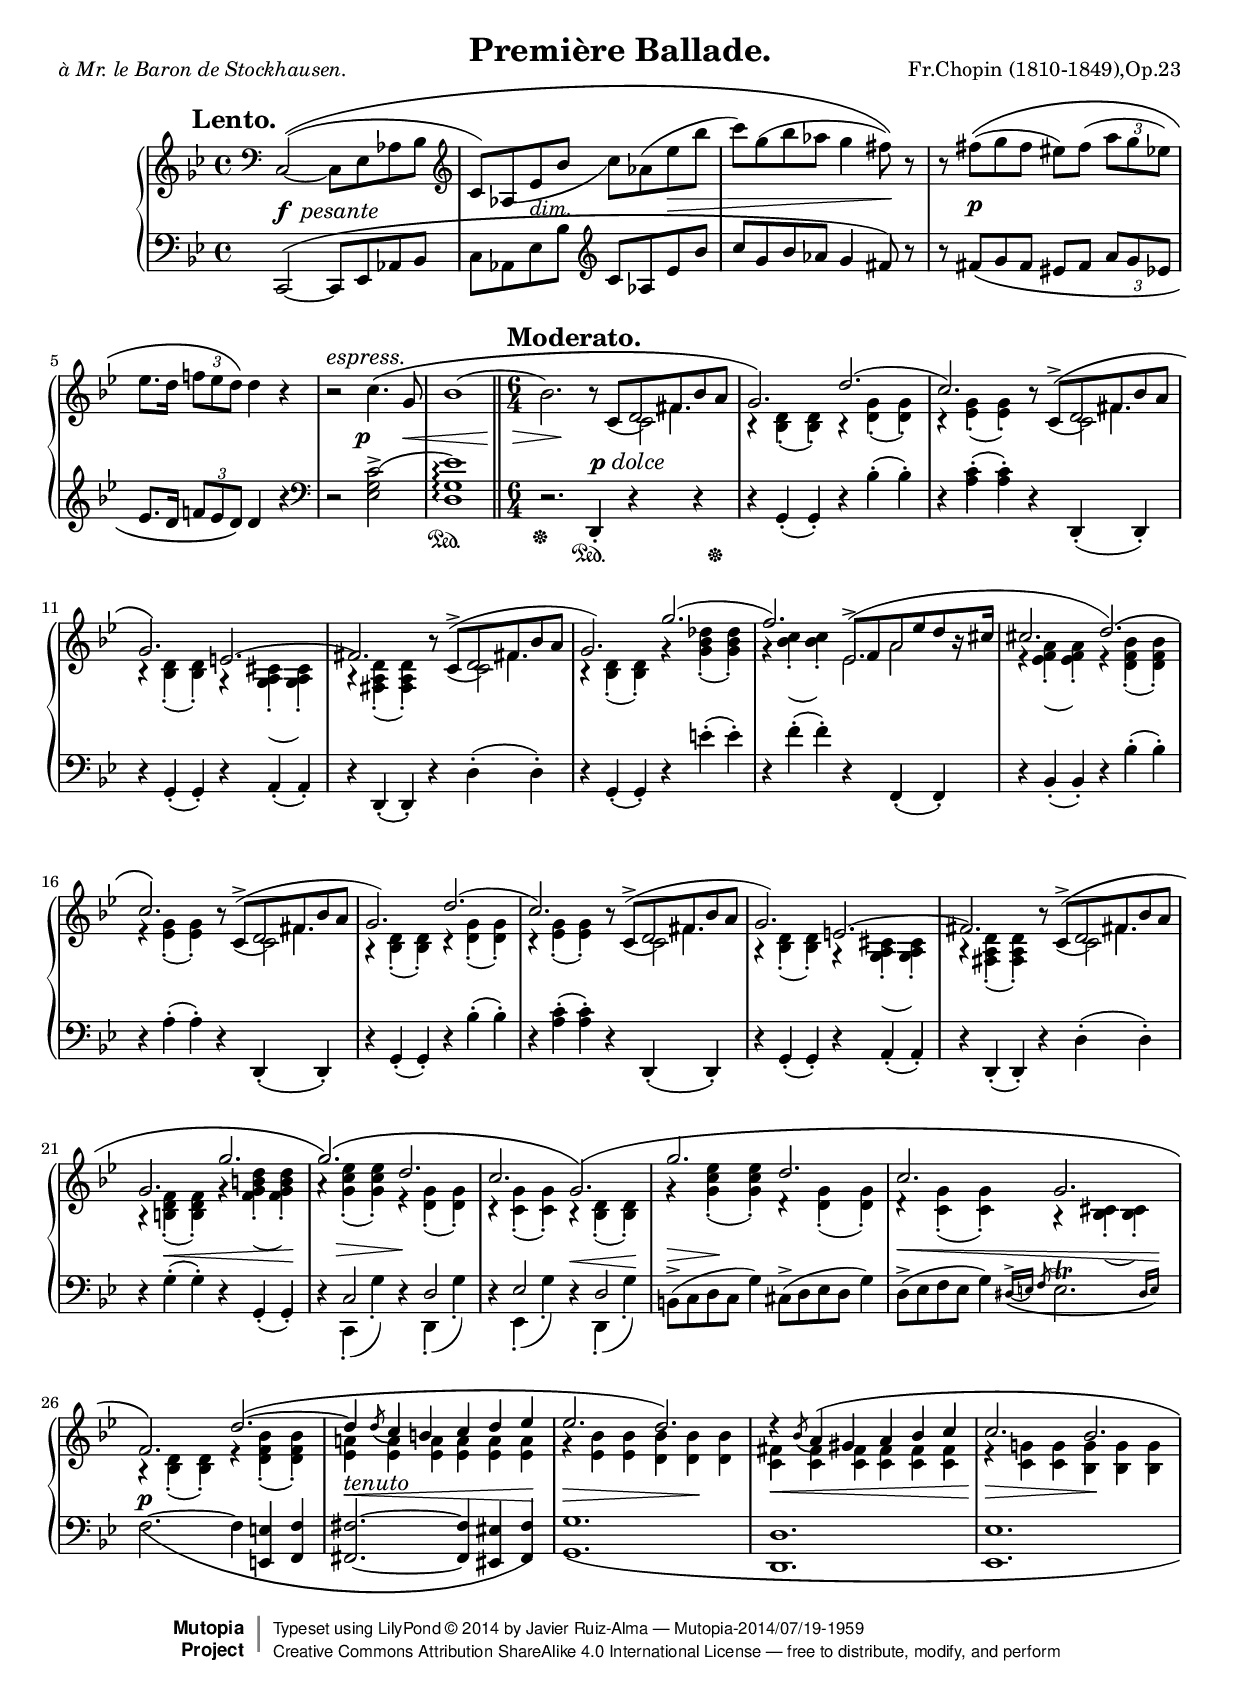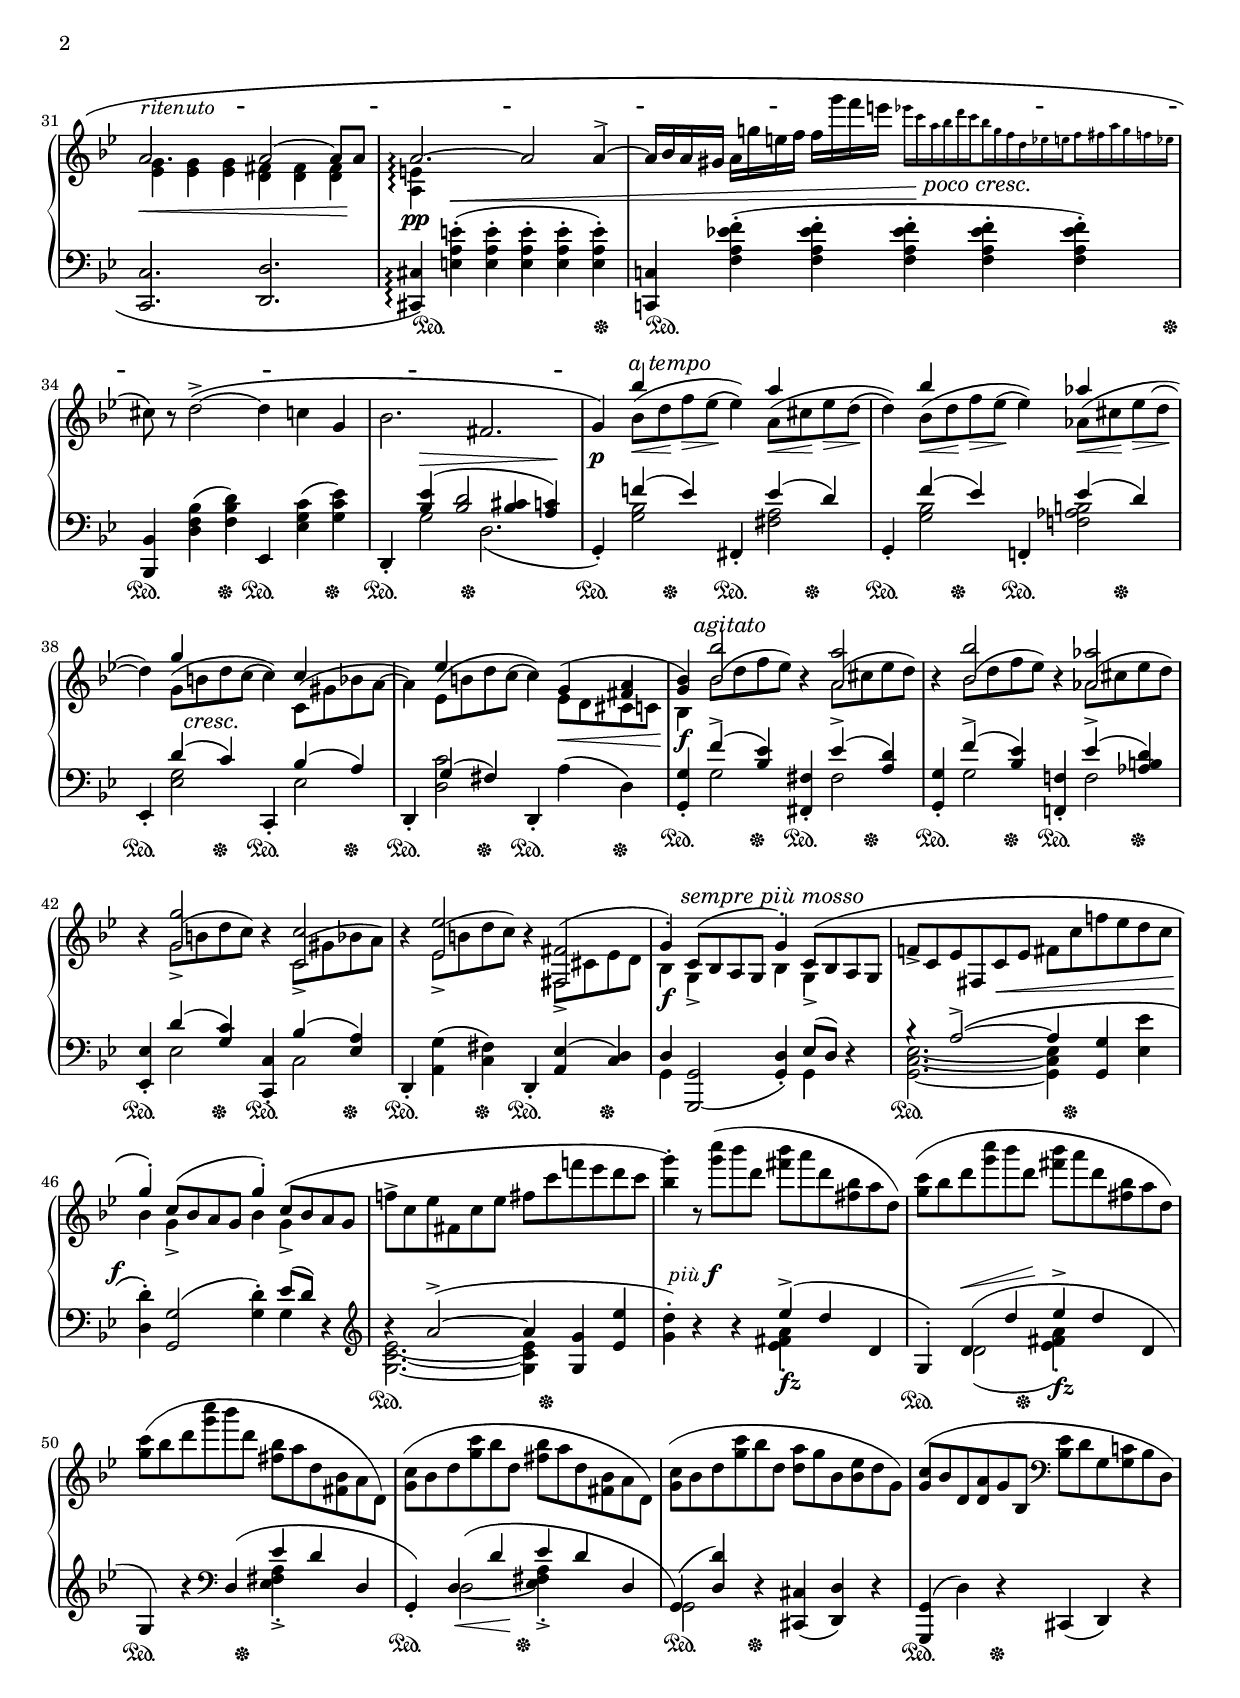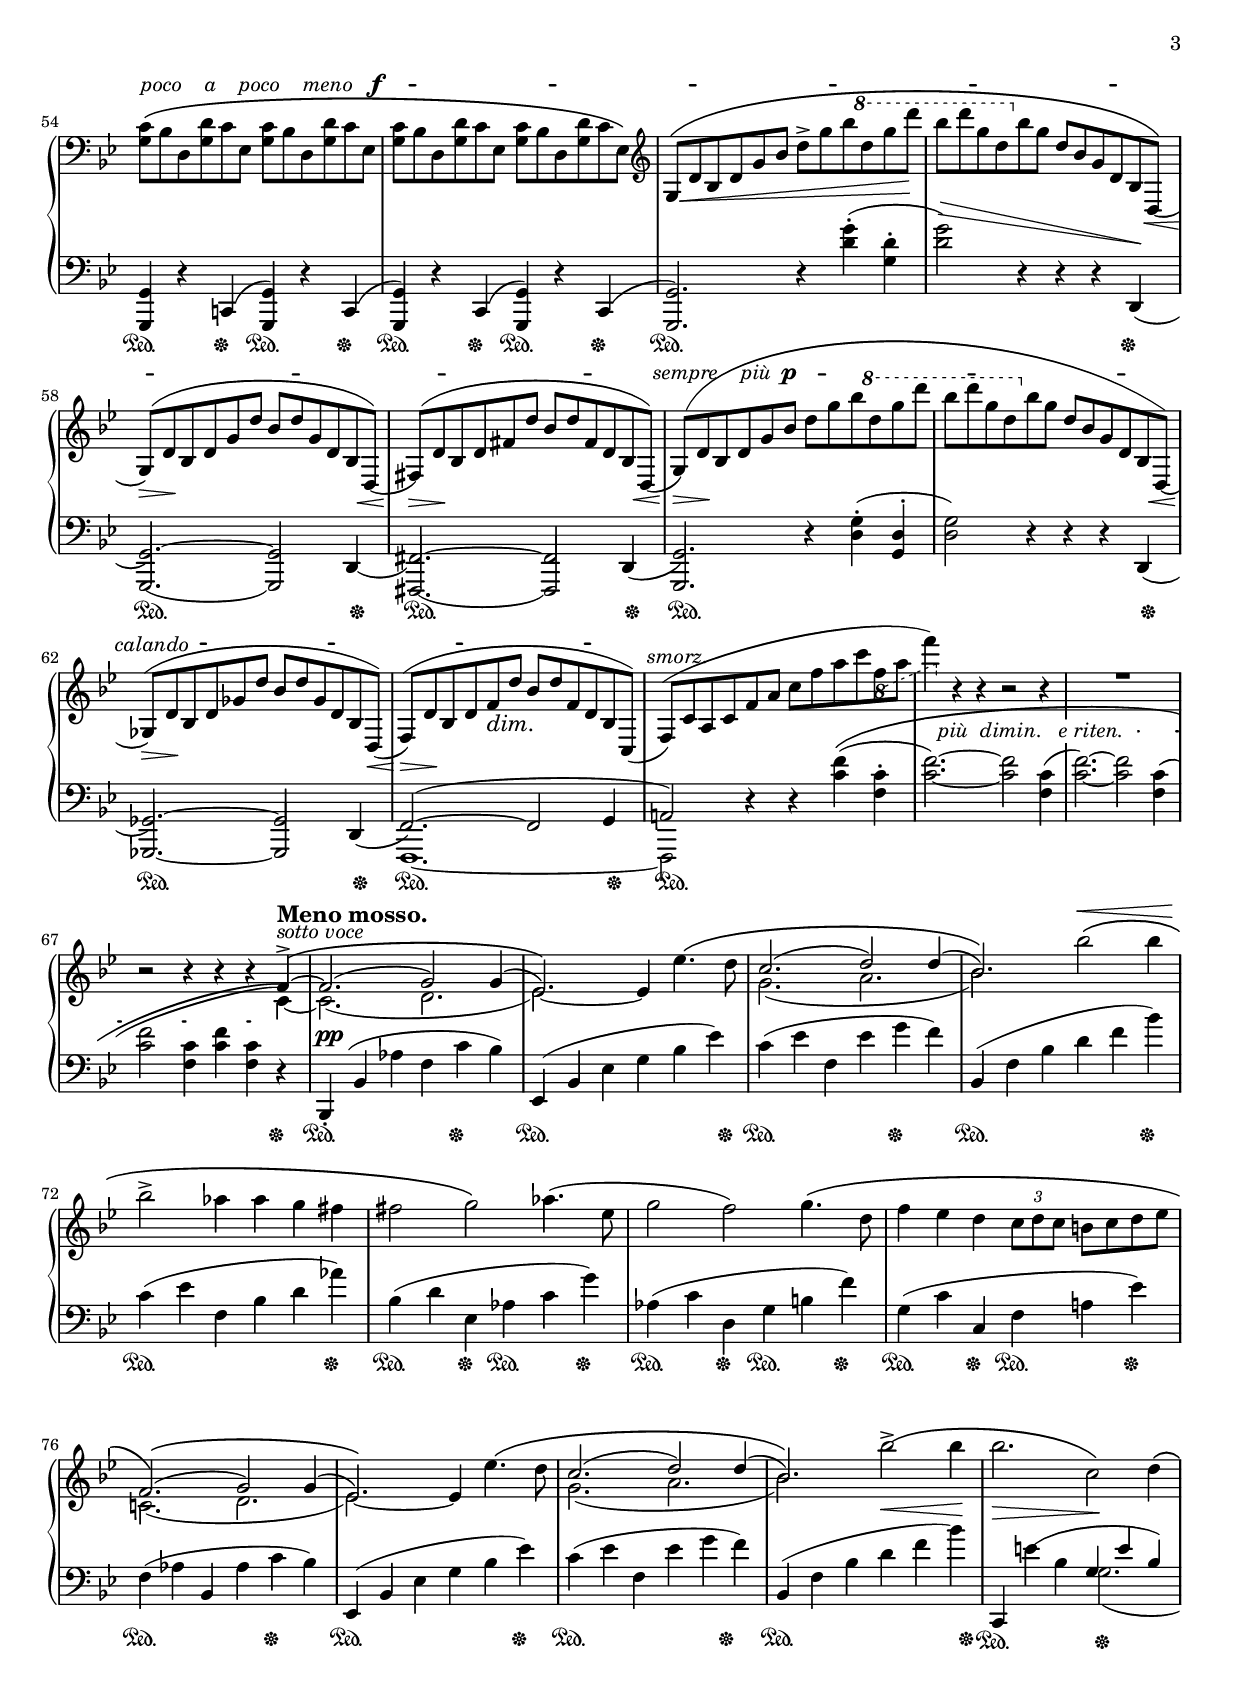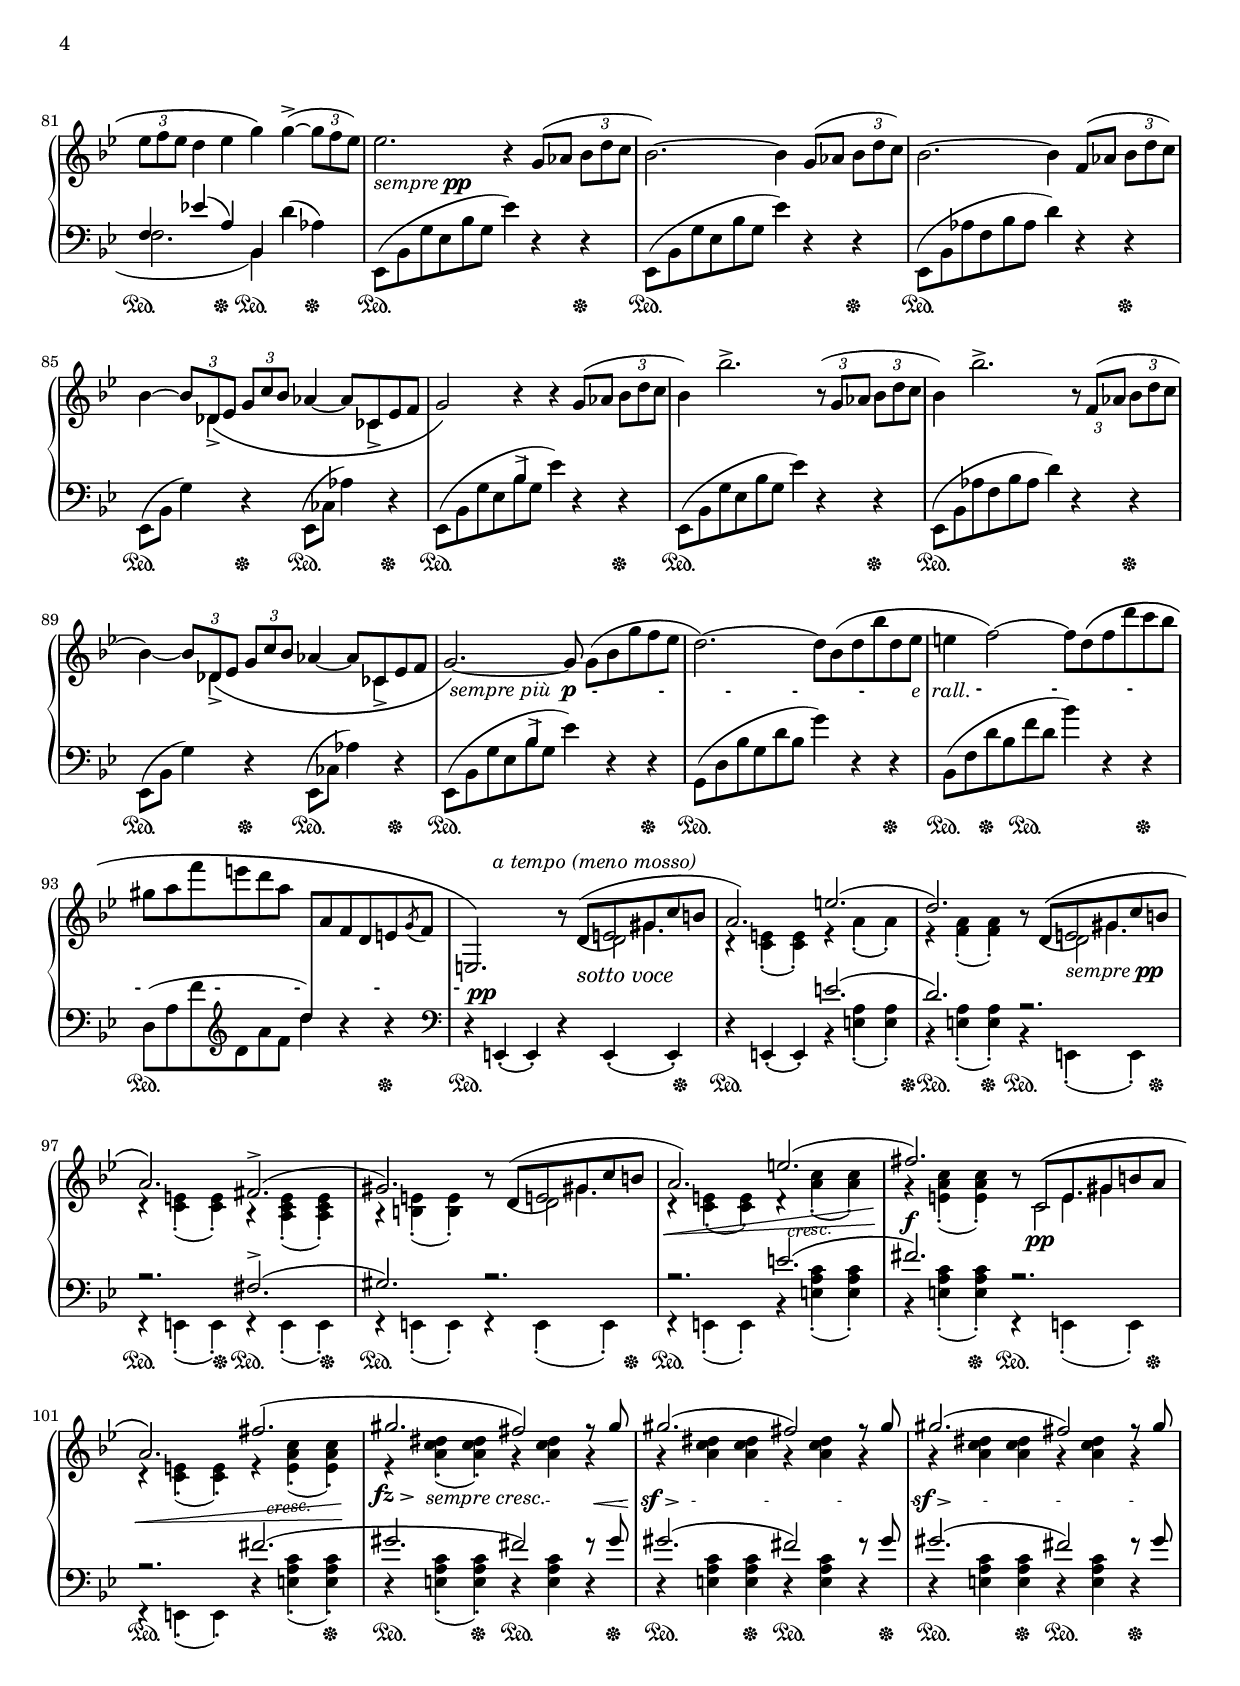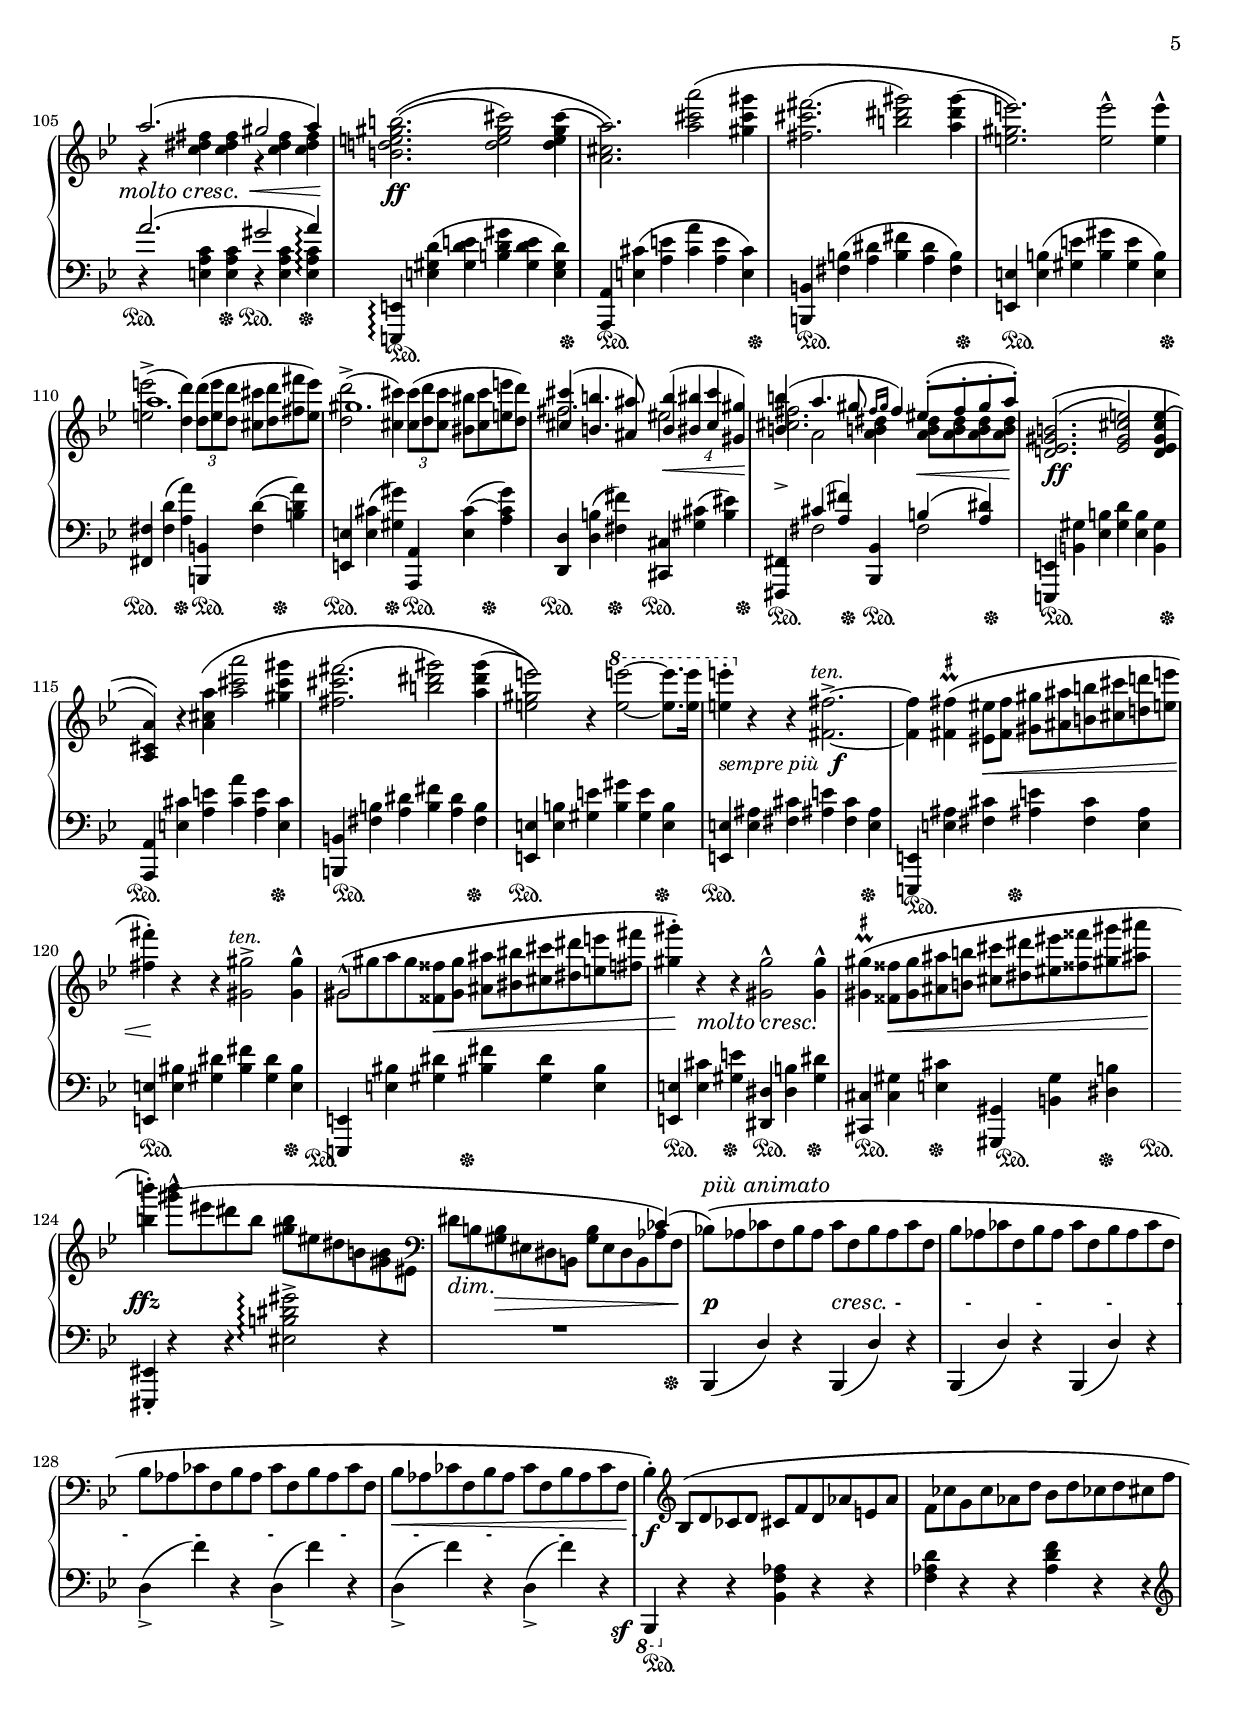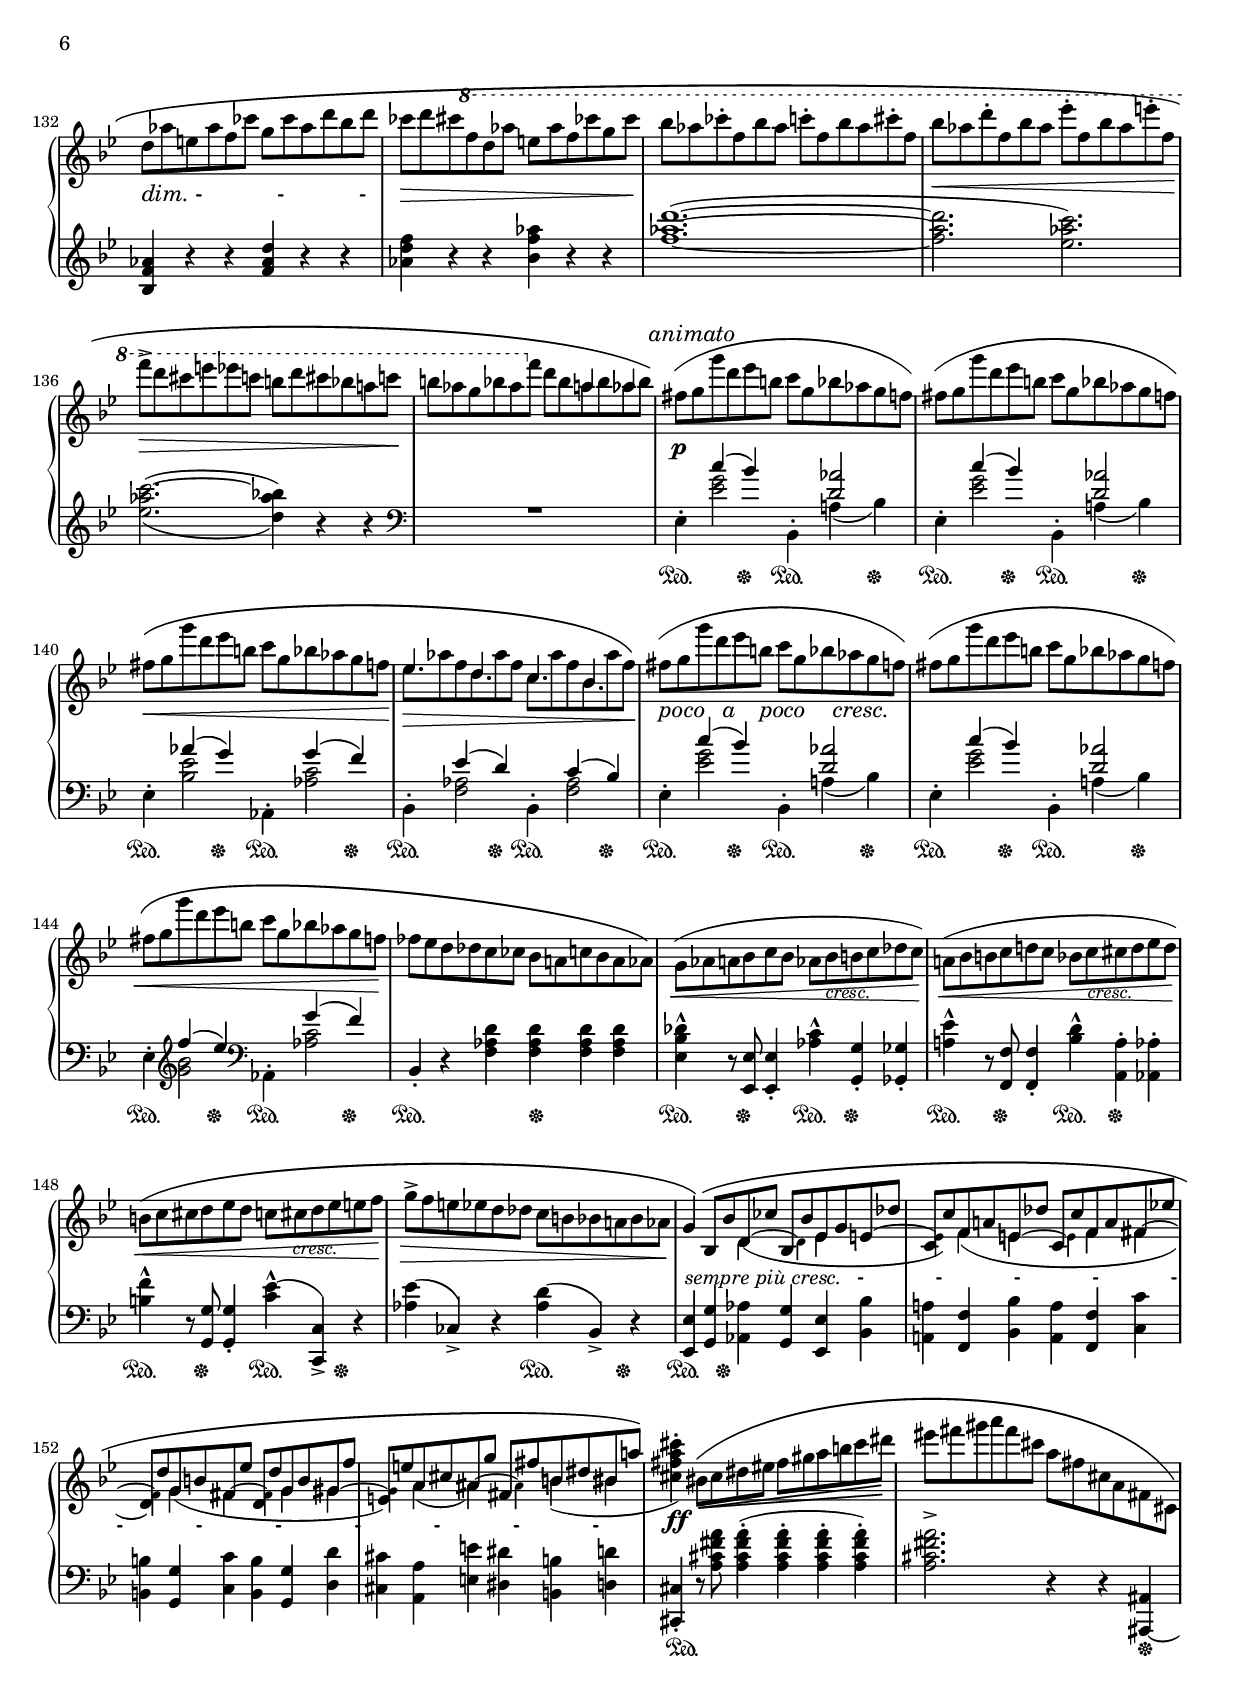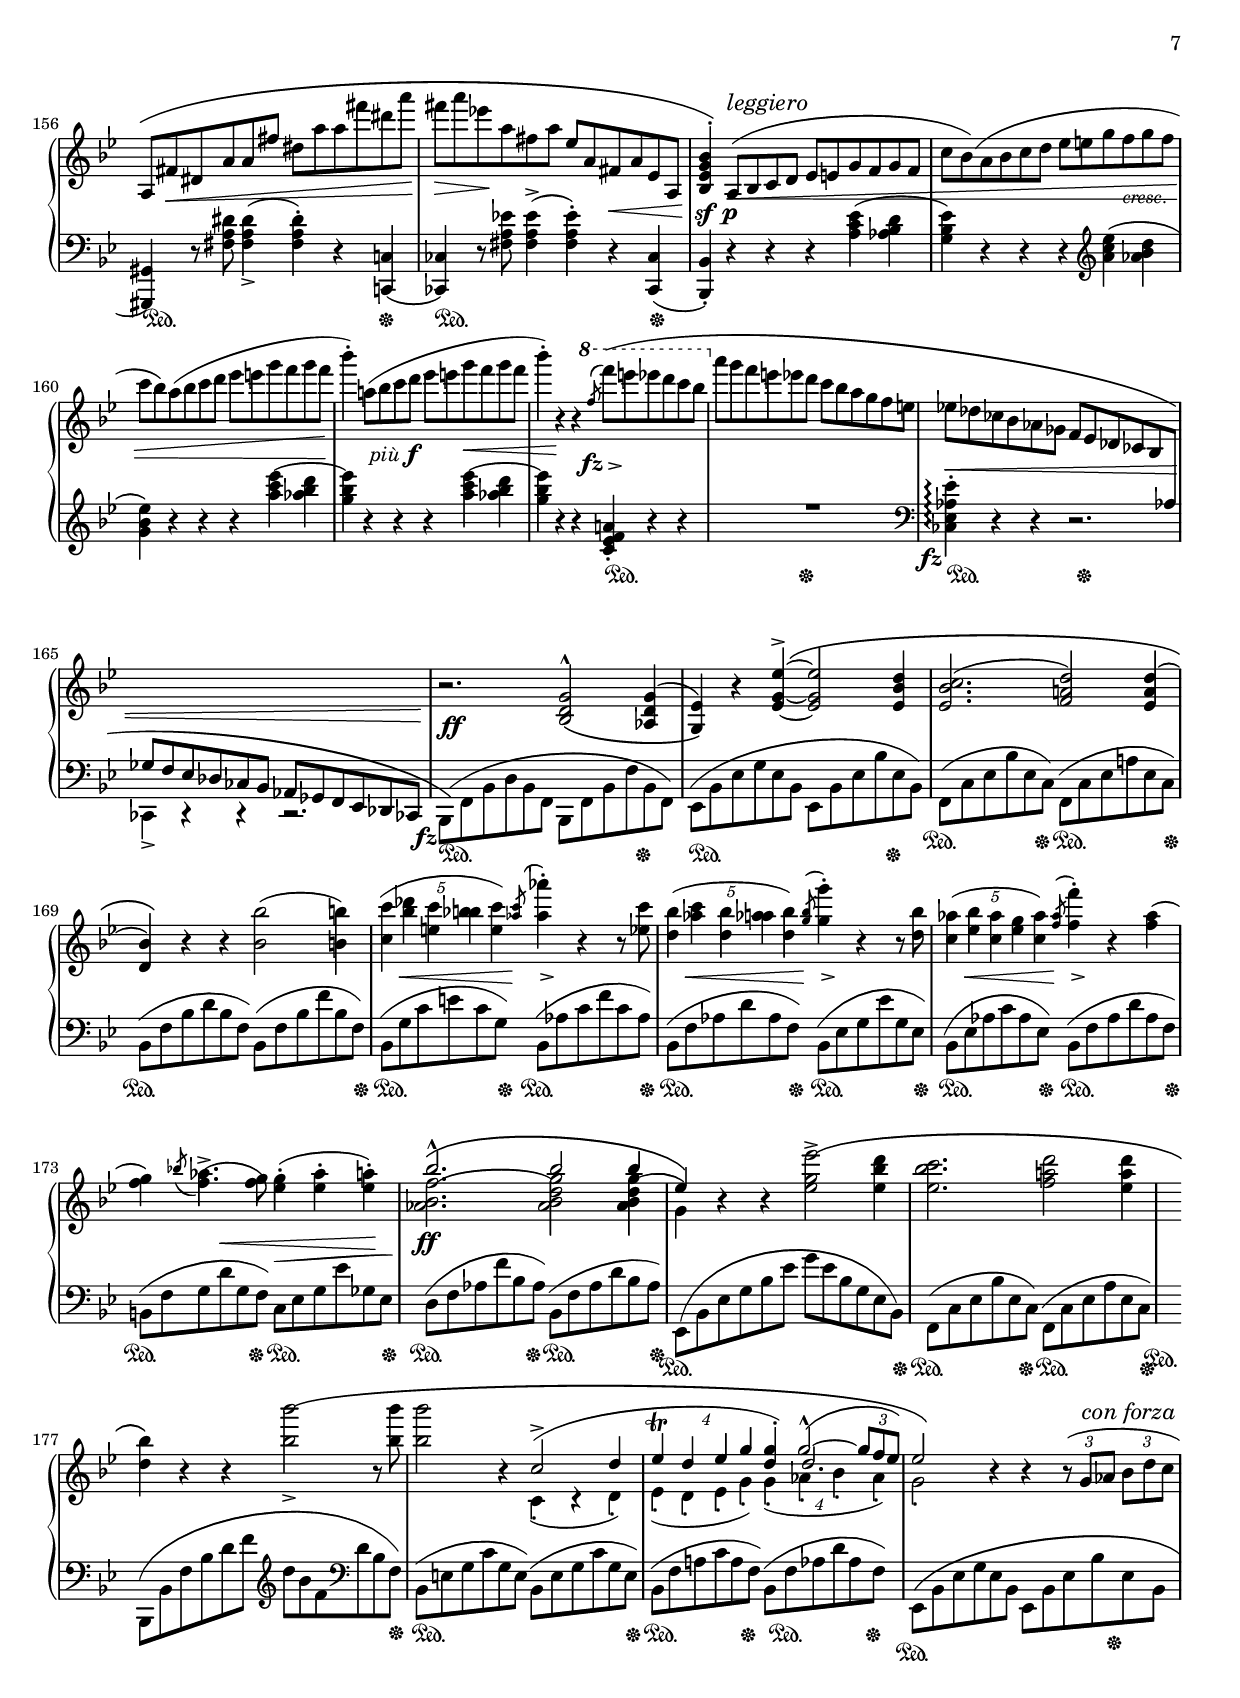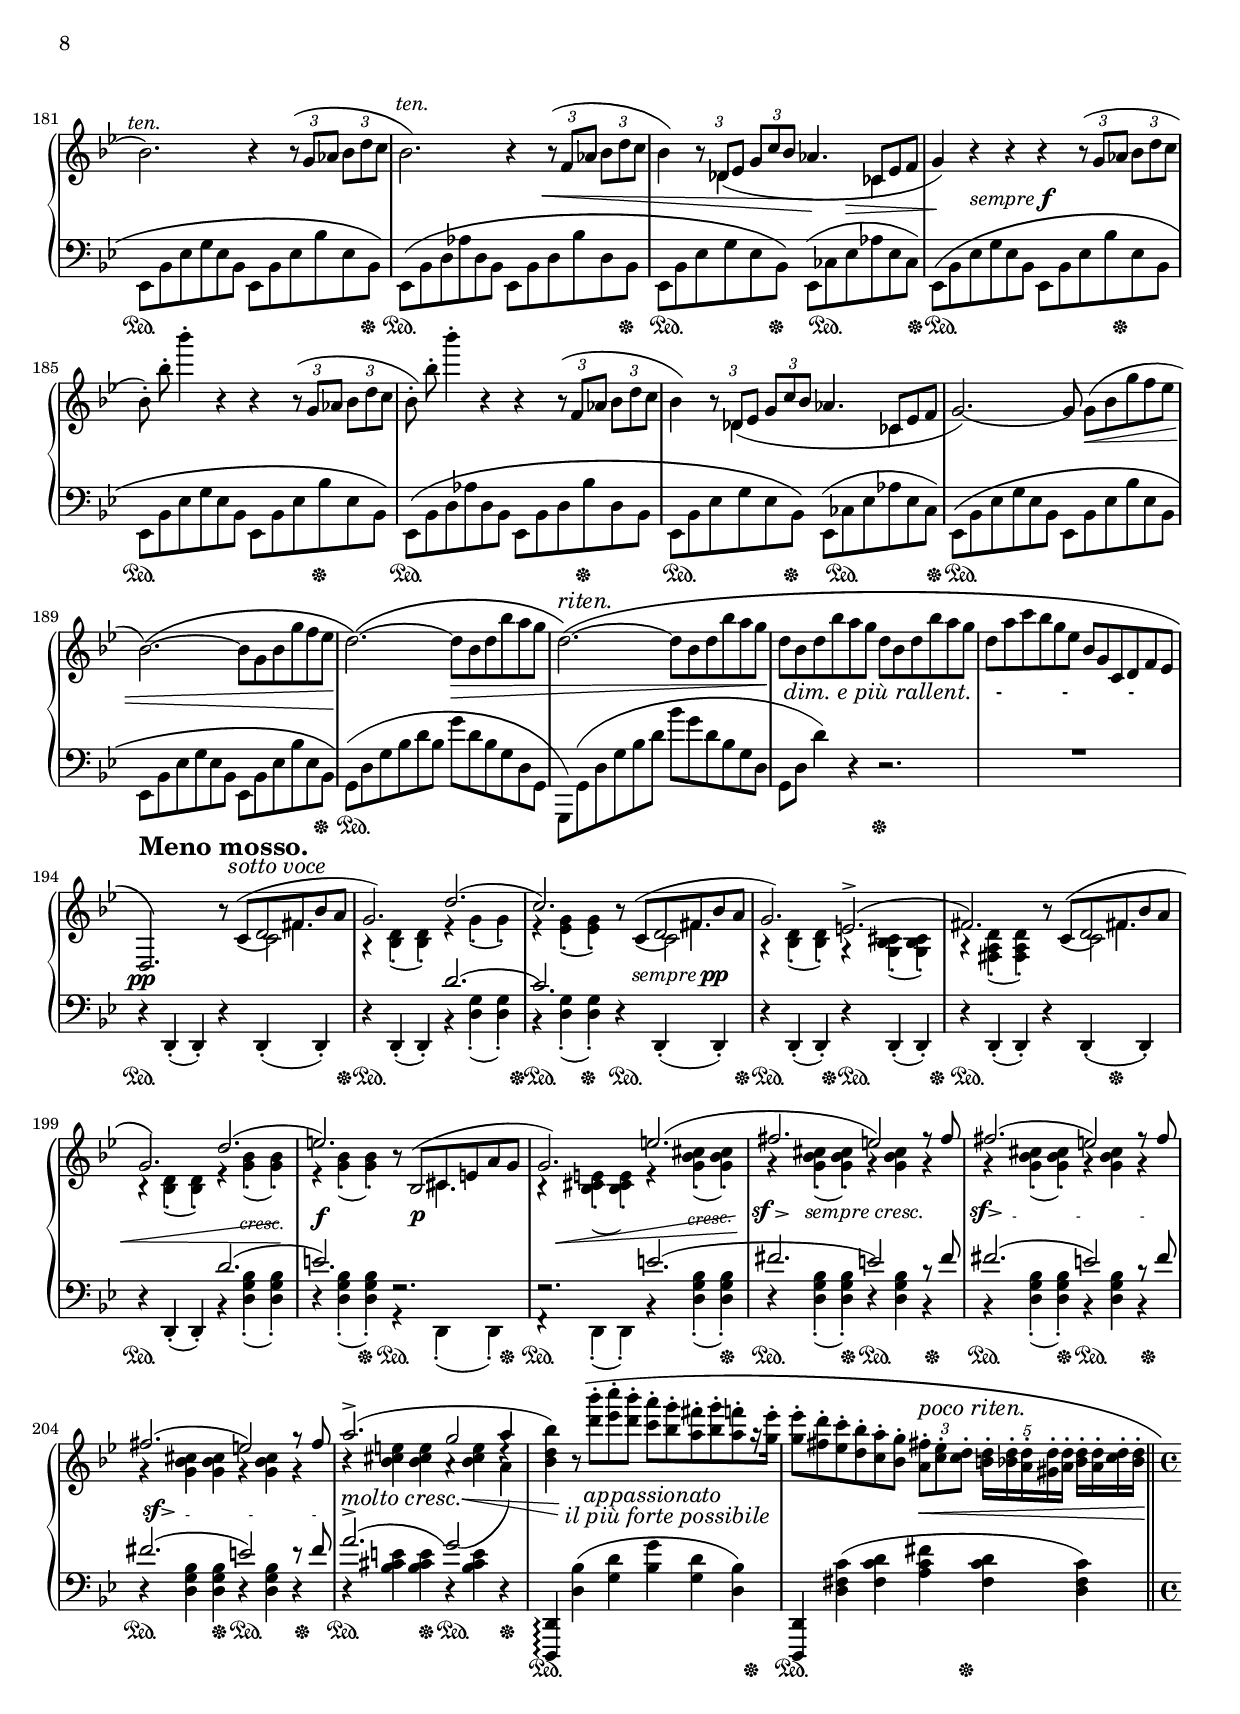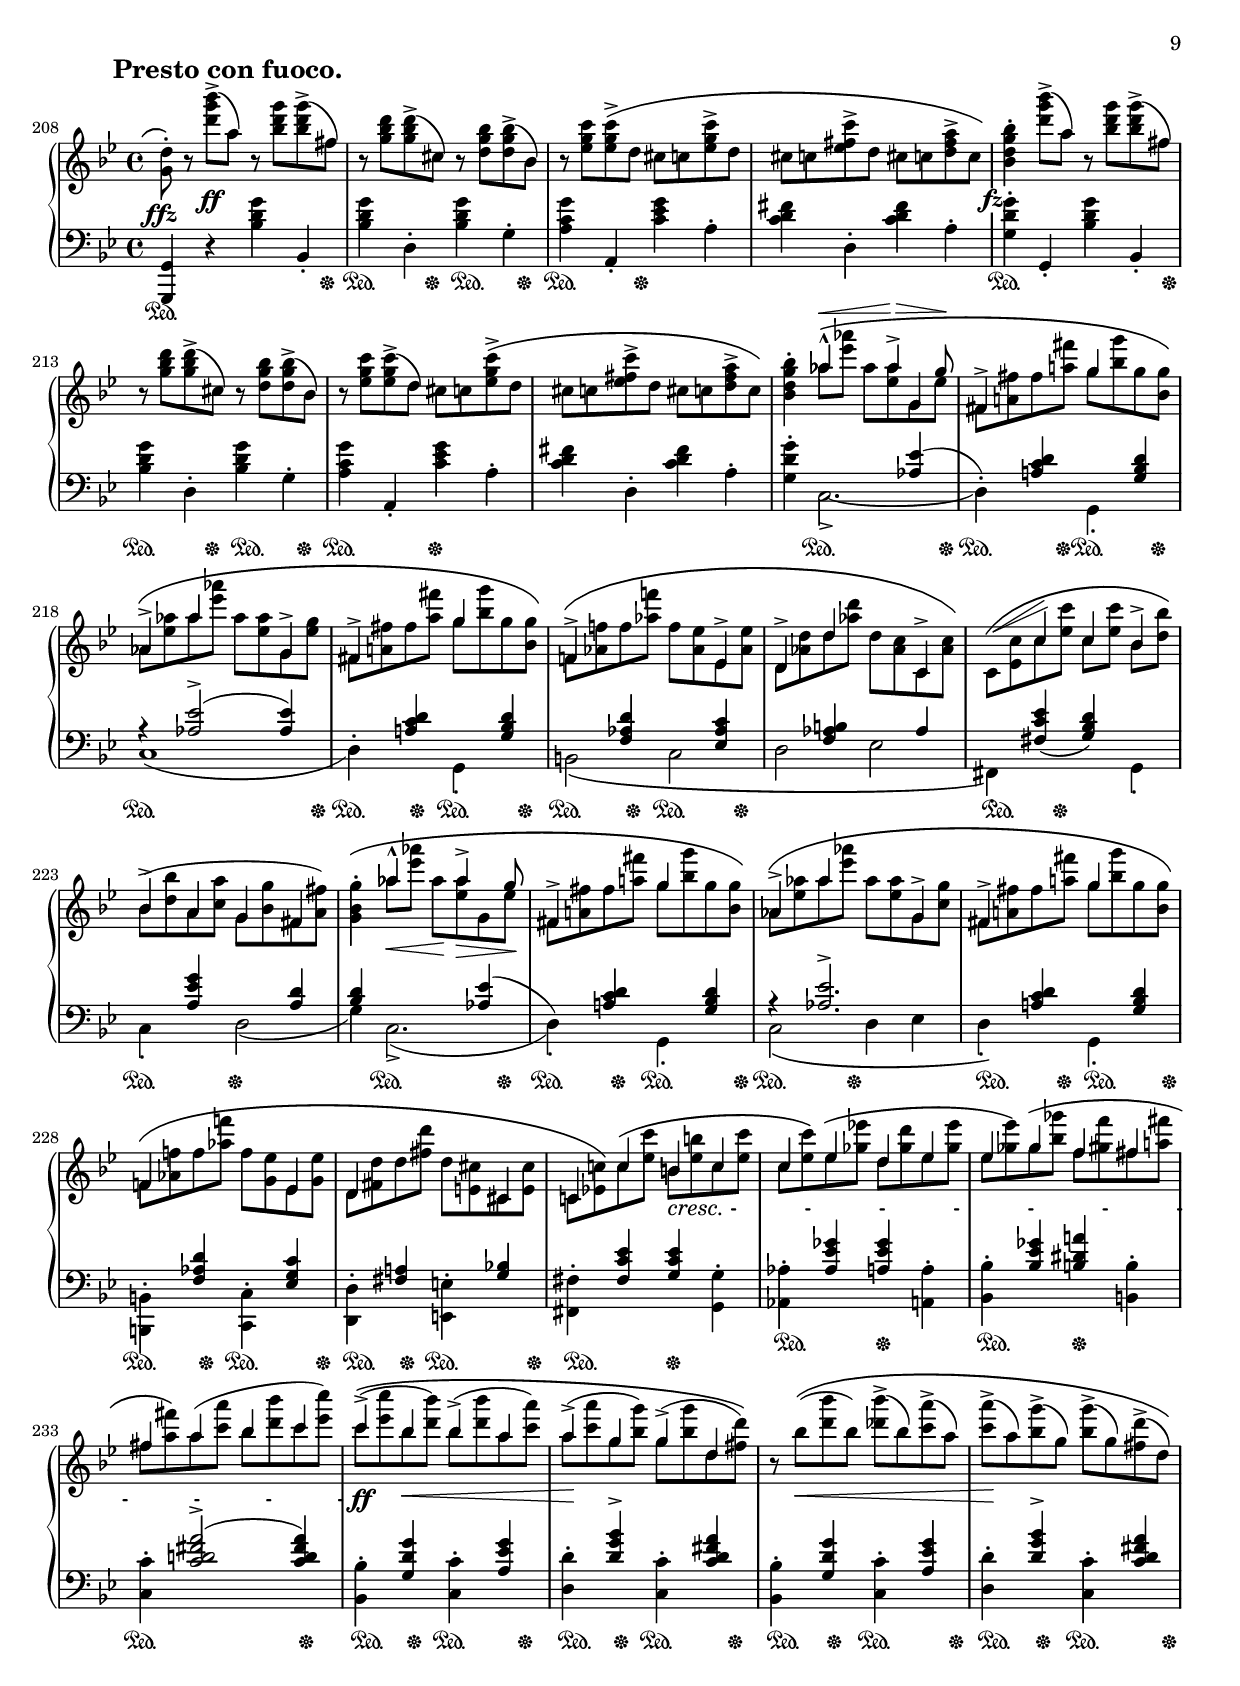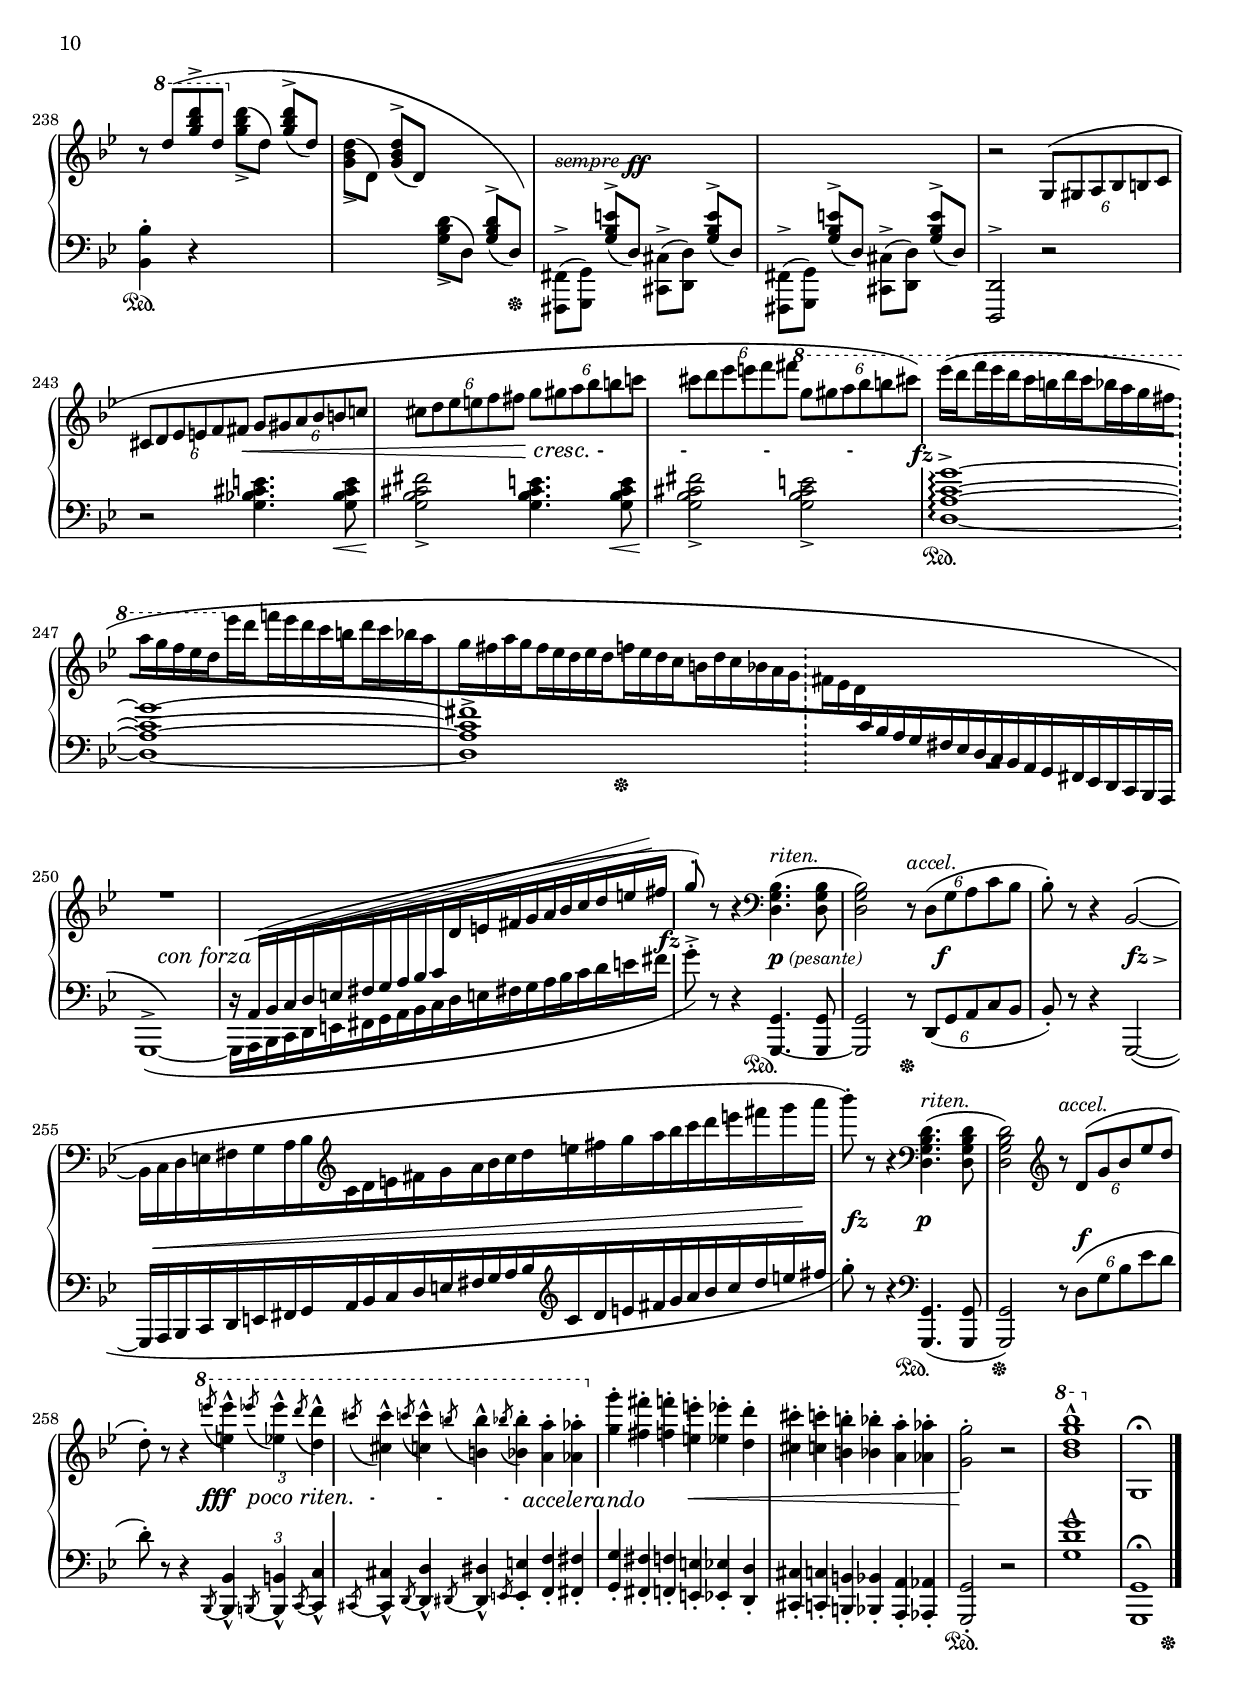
%%--------------------------------------------------------------------
% The Mutopia Project
% LilyPond template for keyboard solo piece
%%--------------------------------------------------------------------
% TODO (prioritized):
% Add fingering
% Add ossia to bar 6 with alternate bass chord
% Add capped-brackets to tuplets
% Replace slur \shape overrides with
%     RE: https://github.com/openlilylib/openlilylib/blob/master/notation-snippets/shaping-bezier-curves/README.md
% Remove hard-coded breaks to increase horizontal spacing, also
%   allowing removal of TextScript'ed notations
% Improve voice assignment (i.e. bar 8 eigths should be 1st voice)
%%--------------------------------------------------------------------


\version "2.18.2"
%#(set-default-paper-size "letter")
#(set-global-staff-size 17.8)
\pointAndClickOff

%--------Definitions
\version "2.18.2"

%--------Definitions for Chopin Ballade 1
staffUp = \change Staff = "upper"
staffDown = \change Staff = "lower"
mBreak = {
  \break 
}
mNoBreak = {
  \noBreak
}

global = { \key g \minor }

myTitles = \markup {
       \override #'(baseline-skip . 1)
       \column {
         \override #'(baseline-skip . 1)
       \column {
         \fill-line {
           \huge \larger \larger \bold
           \fromproperty #'header:title
         }
       \fill-line {
         \fromproperty #'header:dedication
         \fromproperty #'header:composer
       }
      }
     }
    }

hideF = \tweak #'stencil ##f \f
hideP = \tweak #'stencil ##f \p
hideMF = \tweak #'stencil ##f \mf
hidePP = \tweak #'stencil ##f \pp
hidePPP = \tweak #'stencil ##f \ppp

tempoLargo = \tempo 4 = 65
tempoMod = \tempo 4 = 88
tempoModPr = \tempo 4 = 97
tempoModPrstis =  \tempo 4 = 110
tempoPresto = \tempo 4 = 120
tempoAgitato = \tempo 4 = 140
tempoAgitPresto = \tempo 4 = 160
tempoAgitPrestis = \tempo 4 = 180
tempoPrestissimo = \tempo 4= 210
hideTempo = \set Score.tempoHideNote = ##t

%-----------"Hairpins with added text"
%----------- author = "Janek Warchoł and unknown author"
hairpinWithText =
#(define-music-function (parser location text horiz-align vert-align)
   (markup? number-or-string? number?)
   #{
     \once \override Hairpin.height = #(if (> 1 (abs vert-align)) 1.1 0.6666)
     \once \override Voice.Hairpin.after-line-breaking =
     #(lambda (grob)
        (let* ((stencil (ly:hairpin::print grob))
               (mrkup (grob-interpret-markup grob text))
               (par-y (ly:grob-parent grob Y))
               (grow-dir (ly:grob-property grob 'grow-direction))
               (horiz-side (if (string? horiz-align)
                               (cond
                                ((string=? "opening" horiz-align)
                                 (if (eq? grow-dir 1) RIGHT LEFT))
                                ((string=? "closing" horiz-align)
                                 (if (eq? grow-dir 1) LEFT RIGHT)))
                               horiz-align))
               (hairpin-dir (ly:grob-property par-y 'direction))
               (new-stencil (ly:stencil-aligned-to
                             ;; stencil-combine-at-edge doesn't work with fractional alignments,
                             ;; so we have to use stencil-add when we want to put text in hairpin.
                             (if (> 1 (abs vert-align))
                                 (ly:stencil-add
                                  (ly:stencil-aligned-to stencil X horiz-side)
                                  (ly:stencil-aligned-to
                                   (ly:stencil-aligned-to mrkup X horiz-side)
                                   Y (* -1 vert-align)))
                                 (ly:stencil-combine-at-edge
                                  (ly:stencil-aligned-to stencil X horiz-side)
                                  Y
                                  (* -1 hairpin-dir vert-align)
                                  (ly:stencil-aligned-to mrkup X horiz-side)
                                  0.1))
                             X LEFT))
               (staff-space (ly:output-def-lookup (ly:grob-layout grob) 'staff-space))
               (staff-line-thickness
                (ly:output-def-lookup (ly:grob-layout grob) 'line-thickness))
               (grob-name (lambda (x) (assq-ref (ly:grob-property x 'meta) 'name)))
               (par-x (ly:grob-parent grob X))
               (dyn-text (eq? (grob-name par-x) 'DynamicText ))
               (dyn-text-stencil-x-length
                (if dyn-text
                    (interval-length
                     (ly:stencil-extent (ly:grob-property par-x 'stencil) X))
                    0))
               (x-shift
                (if dyn-text
                    (-
                     (+ staff-space dyn-text-stencil-x-length)
                     (* 0.5 staff-line-thickness)) 0)))

          (ly:grob-set-property! grob 'Y-offset 0)
          (ly:grob-set-property! grob 'stencil
            (ly:stencil-translate-axis
             new-stencil
             x-shift X))))
   #})

lentoLegend = \markup \huge \right-align \bold \raise #1.5 "Lento."
moderatoLegend = \markup \center-align \huge \bold "         Moderato."
menoMossoLegend = \markup { \override #'(baseline-skip . 2.0) 
  \left-column { \huge \bold "Meno mosso."
  \italic \large "              sotto voce" }
}
prestoConFuoco = \markup \huge \bold \center-align "Presto con fuoco."
fPesante = \markup \concat { \dynamic "f" \italic \larger "  pesante" }
pDolce = \markup \concat { \dynamic "p" \italic \larger " dolce" }
ffz = \markup { \center-align \dynamic "ffz" }
forteTxt = \markup \dynamic "f"
fzText = \markup \dynamic "fz"
fzWhiteTxt = \markup \whiteout \dynamic "fz"
pianoTxt = \markup \dynamic "p"
fffTxt = \markup \dynamic "fff"
dimTxt = \markup \italic \larger "dim."
dimTxtSm = \markup \italic "dim."
espressTxt = \markup \italic \larger "espress."
tenutoTxt = \markup \italic \larger "tenuto"
pocoCresc = \markup \italic \larger "poco cresc."
aTempo = \markup \italic \larger "a tempo"
agitato = \markup \italic \larger \raise #2.5 "agitato"
leggiero = \markup \italic \larger "leggiero"
conForza = \markup \italic \larger \whiteout "   con forza"
pPesante = \markup { \whiteout { \dynamic "p" \italic \smaller "(pesante)" } }
fzSforzato = \markup { \whiteout { \dynamic "fz" \raise #0.4 \musicglyph #"scripts.sforzato" } }
fzSforzatoHi = \markup { \whiteout { \dynamic "fz" \raise #0.9 \musicglyph #"scripts.sforzato" } }
sfSforzato = \markup { \whiteout \dynamic "sf" \raise #0.4 \musicglyph #"scripts.sforzato"  }
crescTxt = \markup \italic \larger "cresc."
crescTiny = \markup \italic \small \rotate #5.0  "cresc."
crescTinyB = \markup \italic \small \rotate #4.0  "cresc."
crescTinyC = \markup \italic \tiny "cresc."
crescTinyD = \markup \italic \small "cresc."
riten = \markup \italic \larger "riten."
ritenSm = \markup \italic "riten."
accel = \markup \italic "accel."
accelerando = \markup \italic \larger \whiteout \raise #0.2 "  accelerando"
smorzTxt = \markup \italic "smorz."
sPiuMosso = \markup \italic \larger "sempre più mosso"
appassPiuForte = \markup \override #'(baseline-skip . 1.7) \column { \italic \larger { "   appassionato" "il più forte possibile" } }
piuF = \markup \concat { \italic " più " \dynamic "f"}
menoMosso = \markup \override #'(baseline-skip . 1.7) \column { \larger \bold "Meno mosso." \italic "sotto voce"  }
semprePP = \markup { \italic "sempre" \dynamic "pp" }
semprePiuF = \markup { \italic "sempre più " \dynamic "f" }
sempreF = \markup { \italic "sempre" \dynamic "f" }
sempreFF = \markup { \raise #0.5 \italic "sempre"  \dynamic "ff" }
sempreCresc = \markup { \italic "sempre cresc." }
aTempoMenoMosso = \markup { \center-align \italic  "a tempo (meno mosso)   " }
sottoVoce = \markup \italic \larger "sotto voce"
moltoCresc = \markup \italic \larger "molto cresc."
animatoLegend = \markup \italic \larger "   animato"
poco = \markup \italic \larger "poco"
aTxt = \markup \italic \larger " a"
crescTwo = \markup \center-align \italic \larger "cresc.  "
pocoRiten = \markup \italic \larger "poco riten."
piuAnimato = \markup \italic \larger "più animato"
tenTxt = \markup { \center-align  \italic "  ten." }
sharpPrall = \markup \override #'(baseline-skip . 1.7) \center-column { \teeny \musicglyph #"accidentals.sharp" \musicglyph #"scripts.prall" }
sharpTxt = \markup \fontsize #-1.0 \musicglyph #"accidentals.sharp"
flatTxt = \markup \fontsize #-1.0 \musicglyph #"accidentals.flat"
naturalTxt = \markup \fontsize #-1.0 \musicglyph #"accidentals.natural"
bassClefTxt = \markup \musicglyph #"clefs.F_change"

ritenSpanner = {
  \override TextSpanner #'(bound-details left text) = \markup { \italic "ritenuto    " }
  \override TextSpanner #'(bound-details left-broken text) = ##f
  \override TextSpanner #'(bound-details left stencil-align-dir-y) = #CENTER
  \override TextSpanner.dash-fraction = #0.04
  \override TextSpanner.dash-period = #14.0
  \override TextSpanner.thickness = 2.1
  \override TextSpanner.avoid-slur = #'inside
  \override TextSpanner.outside-staff-priority = ##f
  \override TextSpanner.staff-padding = 3.0
  \override TextSpanner #'bound-details #'right #'padding = #4.0
  \override TextSpanner #'bound-details #'right-broken #'padding = #0.5
}
menoFSpanner = {
  \override TextSpanner #'(bound-details left text) = \markup { \italic "poco    a    poco    meno  " \dynamic "f" "    " }
  \override TextSpanner #'(bound-details left-broken text) = ##f
  \override TextSpanner.staff-padding = 5.5
}
nullSpanner = {
  \override TextSpanner #'(bound-details left text) = \markup { " " }
  \override TextSpanner.staff-padding = 3.9
}
piuPianoSpanner = {
  \override TextSpanner #'(bound-details left text) = \markup { \italic "  sempre    più " \dynamic "p" "   " }
  \override TextSpanner #'(bound-details left-broken text) = ##f
}
calandoSpanner = {
  \override TextSpanner #'(bound-details left text) = \markup \center-align { \italic "     calando  " }
  \override TextSpanner #'(bound-details left-broken text) = ##f
  \override TextSpanner.staff-padding = 3.1
}
piuDimSpanner = {
  \override TextSpanner #'(bound-details left text) = \markup { \whiteout \italic "  più  dimin.   e riten.  " }
  \override TextSpanner #'(bound-details left-broken text) = ##f
  \override TextSpanner.staff-padding = 0.0
  \override TextSpanner #'(bound-details left stencil-align-dir-y) = #CENTER
  \override TextSpanner.dash-fraction = #0.04
  \override TextSpanner.dash-period = #8.0
  \override TextSpanner.thickness = 2.1
}
semprePiuPSpanner = {
  \override TextSpanner #'(bound-details left text) = \markup { \italic "sempre più " \dynamic "p" "  " }
  \override TextSpanner #'(bound-details left-broken text) = ##f
  \override TextSpanner.dash-period = #14.0
  \override TextSpanner.dash-fraction = #0.04
  \override TextSpanner.dash-period = #8.0
  \override TextSpanner #'(bound-details left stencil-align-dir-y) = #CENTER
  \override TextSpanner.thickness = 2.1
  \override TextSpanner.staff-padding = 0.0
  \once \override TextSpanner #'direction = #DOWN
  \once \override TextSpanner.extra-offset = #'( 0.4 . -1 )
}
eRallSpanner = {
  \override TextSpanner #'(bound-details left text) = \markup { \italic "e  rall. " }
  \override TextSpanner #'(bound-details left-broken text) = ##f
  \once \override TextSpanner #'direction = #DOWN
  \once \override TextSpanner.extra-offset = #'( 0 . -1 )
}
sempreCrescSpanner = {
  \override TextSpanner #'(bound-details left text) = \markup { \italic "sempre cresc." }
  \override TextSpanner #'(bound-details left-broken text) = ##f
  \override TextSpanner #'(bound-details left stencil-align-dir-y) = #CENTER
  \override TextSpanner.dash-period = #14.0
  \override TextSpanner.dash-fraction = #0.04
  \override TextSpanner.dash-period = #8.0
  \override TextSpanner.outside-staff-priority = ##f
  \override TextSpanner.staff-padding = 0.0
  \once \override TextSpanner.extra-offset = #'(0 . -2.8)
}
semprePiuCrescSpanner = {
  \override TextSpanner #'(bound-details left text) = \markup { \italic "sempre più cresc.   " }
  \override TextSpanner #'(bound-details left-broken text) = ##f
  \once \override TextSpanner.outside-staff-priority = ##f
  \once \override TextSpanner.padding = 0.0
  \once \alterBroken extra-offset #'((0 . -3.4) (0 . -2.7)) TextSpanner
}
dimPiuRallentSpanner = {
  \override TextSpanner #'(bound-details left text) = \markup { \italic \larger "dim. e più rallent.    " }
  \override TextSpanner #'(bound-details left-broken text) = ##f
  \override TextSpanner.dash-period = #14.0
  \override TextSpanner.dash-fraction = #0.04
  \override TextSpanner.dash-period = #8.0
  \once \override TextSpanner.staff-padding = 0
  \once \override TextSpanner.extra-offset = #'( 0.3 . -1.4 )
}
sforzatoSpanner = {
  \override TextSpanner #'(bound-details left text) = \markup { \concat { \dynamic "sf" \raise #0.4 \musicglyph #"scripts.sforzato" "  " } }
  \override TextSpanner #'(bound-details left-broken text) = ##f
  \override TextSpanner.dash-period = #14.0
  \override TextSpanner.dash-fraction = #0.04
  \override TextSpanner.dash-period = #8.0
  \once \override TextSpanner.extra-offset = #'( -1.9 . 0.7 )
}
pocoRitenSpanner = {
  \override TextSpanner #'(bound-details left text) = \markup { \italic \larger \whiteout "poco riten.  " }
  \override TextSpanner #'(bound-details right text) = \accelerando
  \override TextSpanner #'(bound-details right stencil-align-dir-y) = #CENTER
  \override TextSpanner #'(bound-details left-broken text) = ##f
  \override TextSpanner.outside-staff-priority = ##f
  \override TextSpanner.staff-padding = 2.9
}
ppSpanner = {
  \override TextSpanner.staff-padding = 0.2
  \override TextSpanner #'(bound-details left text) = ##f
  \override TextSpanner #'(bound-details right text) = \markup { " " \dynamic "pp" }
  \override TextSpanner.avoid-slur = #'inside
  \override TextSpanner.outside-staff-priority = ##f
  \override TextSpanner #'(bound-details right stencil-align-dir-y) = #UP
  \once \override TextSpanner.extra-offset = #'(-1 . 0.4 )
}
setDynTxtSpanStyle = {
  \override DynamicTextSpanner.dash-period = #14.0
  \override DynamicTextSpanner.dash-fraction = #0.04
  \override DynamicTextSpanner.dash-period = #8.0
  \override DynamicTextSpanner.thickness = 2.1
}

setRestDirDown = \override Rest #'direction = #down
setRestDirUp = \override Rest #'direction = #up
doubleSlursOn = \set doubleSlurs = ##t
doubleSlursOff = \set doubleSlurs = ##f
connectArpeggio = \set Staff.connectArpeggios = ##t
allowTextScriptInStaff = \once \override TextScript.staff-padding = #'()

cadenzaSizeOn = {
  \override NoteHead.font-size = #-4
  \override Accidental.font-size = #-4
  \override AccidentalCautionary.font-size = #-4
  \override Beam.beam-thickness = #0.28
  \once \override Beam.length-fraction = #0.65
}
cadenzaSizeOff = {
  \revert NoteHead.font-size
  \revert Accidental.font-size
  \revert AccidentalCautionary.font-size
  \revert Beam.beam-thickness
}

subdivideBeamOne = {
  \set subdivideBeams = ##t
  \set baseMoment = #(ly:make-moment 1/4)
}
subdivideBeamTwo = {
  \set subdivideBeams = ##t
}

hideTupletNumber = \override TupletNumber.transparent = ##t
hideTupletBracket = \override TupletBracket.bracket-visibility = ##f
onceHideTuplet = {
            \once \hideTupletBracket
            \once \hideTupletNumber
}


subdivideLenghtHalf = \set baseMoment = #(ly:make-moment 1/2)
subdivideLenghtFourth = \set baseMoment = #(ly:make-moment 1/4)
subdivideLenghtEigth = \set baseMoment = #(ly:make-moment 1/8)
subdivideLenghtThreeSixt = \set baseMoment = #(ly:make-moment 3/16)

subdivideBeamOff = \set subdivideBeams = ##f
restDownOne = \once \override MultiMeasureRest.staff-position = #2
restDownTwo = \once \override MultiMeasureRest.staff-position = #-4

alignBeamOne = \once \override Beam.positions = #'(-1.2 . -1.2)
alignBeamTwo = \once \override Beam.positions = #'(-4.4 . -5.0)
alignBeamTre = \once \override Beam.positions = #'(-3.4 . -2.7)
alignBeamQtr = \once \override Beam.positions = #'(-2.5 . -1.4)
alignBeamCin = \once \override Beam.positions = #'(-1.2 . 0.2)
alignBeamSix = \once \override Beam.positions = #'(-2.5 . -2.5)
alignBeamSep = \once \override Beam.positions = #'( 1.8 . -0.6)
alignBeamOct = \once \override Beam.positions = #'( 4.2 . 2.2)

moveNoteOne = \once \override NoteColumn #'force-hshift = #0.8
moveNoteTwo = \once \override NoteColumn #'force-hshift = #1.5
moveNoteTre = \once \override NoteColumn #'force-hshift = #-0.7
moveNoteQtr = \once \override NoteColumn #'force-hshift = #2.0
moveNoteCin = \once \override NoteColumn #'force-hshift = #-0.1
moveNoteSix = \once \override NoteColumn #'force-hshift = #0.3
moveNoteSep = \once \override NoteColumn #'force-hshift = #1.3
moveNoteOct = \once \override NoteColumn #'force-hshift = #-3
moveNoteNov = \once \override NoteColumn #'force-hshift = #0.4


shortStemOne = \once \override Stem.length-fraction = #(magstep -4)
shortStemTwo = \once \override Stem.length-fraction = #(magstep -3)
shortStemTre = \override Stem.length-fraction = #(magstep -3)
shortStemQtr = \override Stem.length-fraction = #(magstep -2)
shortStemCin = \once \override Stem.length-fraction = #(magstep -2)
shortStemSix = \once \override Stem.length-fraction = #(magstep -1)
shortStemRev = \revert Stem.length-fraction

slashFlag = \once \override Flag.stroke-style = #"grace"
hideAccidental = \once \override Voice.Accidental.stencil = ##f

halfNotehead = {
  \once \override NoteHead.stencil = #ly:text-interface::print
  \once \override NoteHead.text = \markup \musicglyph #"noteheads.s2"
}
smallNotehead = \once \override NoteHead.font-size = #-3

dynLeft = { \once \override DynamicText.self-alignment-X = 2.5 }

shpSlurA = \shape #'((-0.3 . -0.4) (0 . 0) (0 . 0) (0 . 0)) Slur
shpSlurB = { \shape #'((-0.7 . 2.9) (3 . -0.5) (-1 . 0) (0.5 . 0.5)) PhrasingSlur
             \shape #'((-0.4 . 0.2) (1.0 . 1.0) (-0.8 . 1.1) (0 . 0)) Slur }
shpSlurC = \shape #'((-0.6 . -0.9) (3 . 2.0) (0 . -0.5) (-0.7 . -1.6)) PhrasingSlur
shpSlurD = \shape #'(( 0.3 . 1.0) (0.5 . 1.7) (-0.5 . 0.5) (0.1 . 0.9)) Slur
shpSlurE = \shape #'( ((-0.3 . 0.4) (1 . -0.4) (0 . 1) (0 . 1.6)) 
                      ((-0.9 . 1.4) (0 . 1.2) (1 . 1.0) (0.5 . -1.6)) )PhrasingSlur
shpSlurF = \shape #'(( 0.3 . 0.8) (0.5 . 1.3) (-0.5 . 1.3) (0 . 0.8)) Tie
shpSlurG = \shape #'((0 . -1.0) (0 . 0) (-2.0 . 2.0) (0 . 0.5)) PhrasingSlur
shpSlurH = {  \shape #'((-1.2 . 0) (-0.5 . -0.4) (0.6 . -0.2) (0.7 . 0)) Tie
              \shape #'( ((0 . 3) (0 . 3.5) (-1.0 . 5.5) (0.7 . 5.8)) 
                         ((0 . 3) (0 . 3) (0.5 . 2.6) (0.5 . 2.4)) ) PhrasingSlur }
shpSlurI = \shape #'(( 0 . 0.3) (0 . 0.3) (0 . 0.3) (0 . 0.3)) Slur
shpSlurJ = \shape #'(( 0 . -0.6) (0 . -0.8) (0 . -0.8) (-0.2 . -0.6)) Slur
shpSlurK = \shape #'(( 0 . -2.3) (0 . -2.3) (0 . -2.3) (0 . -2.3)) Slur
shpSlurL = \shape #'(( 0 . -1.9) (0 . -1.9) (0 . -1.9) (0 . -1.9)) Slur
shpSlurM = \shape #'((-1.2 . 0) (-0.5 . -0.4) (0.6 . -0.2) (0.7 . 0)) Tie
shpSlurN = { \shpSlurM \shape #'((-0.3 . 3.2) (0 . 3.2) (-1.0 . 3.5) (0.7 . 2.6)) Slur }
shpSlurO = \shape #'(( 0 . 1.2) (0 . 2.0) (-2.0 . 2.0) (0 . -1.6)) Slur
shpSlurP = \shape #'( ((0 . -0.4) (0 . -0.4) (0 . -0.4) (0 . 0)) 
                      ((0 . 2.3) (0 . 2.6) (0.5 . 2.6) (0.5 . 2.4)) )PhrasingSlur
shpSlurQ = \shape #'((0 . -0.4) (0 . -0.6) (0 . -0.6) (0 . -0.3)) Slur
shpSlurR = {  \shpSlurM
              \shape #'( ((0 . 3) (0 . 3.5) (-1.0 . 5.5) (0.7 . 5.8)) 
                         ((-2.3 . 0.3) (1 . 1.8) (-1.5 . -1.3) (-0.6 . -3.2)) ) PhrasingSlur }
shpSlurS = \shape #'((0 . -0.4) (0 . 0.6) (-1 . 0.6) (-0.4 . -1.2)) PhrasingSlur
shpSlurT = \shape #'((0.5 . 0.8) (0.5 . 0.8) (1 . 1) (0.6 . 2)) Slur
shpSlurU = \shape #'( ((0 . -2) (3 . 1.0) (1 . 1.0) (0 . -0.2)) 
                      ((-2.0 . 4.0) (-1 . 3.7) (0.5 . 2.8) (0.0 . 2.6)) )PhrasingSlur
shpSlurV = \shape #'((-0.3 . 1.4) (0 . 1.3) (0 . 0.6) (0 . 0)) PhrasingSlur
shpSlurW = \shape #'((0.2 . 0.6) (0 . 0.8) (0 . 0.5) (0 . 0.3)) Slur
shpSlurX = \shape #'((-0.2 . -1.6) (1.5 . -0.9) (-2 . 0) (0 . -1)) PhrasingSlur
shpSlurY = \shape #'((0 . 0.6) (5 . -1.0) (-5 . -0.7) (0.6 . 0.9)) PhrasingSlur
shpSlurZ = \shape #'( ((-0.5 . 0.5) (3 . -0.5) (-5 . -0.2) (0.0 . 1.3))
                      ((0 . 0.5) (1 . -0.5) (-1 . -0.5) (0.4 . 0.4)) ) PhrasingSlur
shpSlurAA = \shape #'( ((-0.9 . 0.7) (0 . 1.3) (-1 . 0.3) (0.0 . -1.5))
                       ((-3.2 . 0.2) (0 . 3.5) (-1.0 . 1) (0.4 . -1.0))
                       ((0.3 . 0.8) (0.3 . 0.4) (0.4 . 0.2) (0 . 0)) ) PhrasingSlur
shpSlurAB = { \shape #'((-0.4 . -0.4) (0 . 1) (0 . 1.4) (0 . 0.6)) PhrasingSlur
              \shape #'((0.3 . 0) (0.3 . 0.4) (-0.3 . 0.4) (-0.2 . 0)) Tie }
shpSlurAC = \shape #'((-0.3 . 0.6) (0 . 0.8) (0 . 0.9) (0.6 . 0.6)) Slur
shpSlurAD = \shape #'((-1.2 . 0.2) (-0.3 . 0.7) (0.3 . 0.7) (1.1 . 0.3)) Tie
shpSlurAE = \shape #'((-1.2 . 0.4) (-0.6 . 1.2) (0.6 . 1.2) (1.1 . 0.6)) Tie
shpSlurAF = \shape #'((-0.3 . 0) (0 . 0.1) (0 . 0.5) (0.6 . 0)) Slur
shpSlurAG = \shape #'((-1.4 . 0.8) (-1.3 . 1.3) (-0.2 . 1.3) (0 . 0.9)) Tie
shpSlurAH = \shape #'((0 . 0.6) (0 . 0.8) (0 . 0.8) (0 . 0.5)) Tie
shpSlurAI = \shape #'((-0.2 . -0.8) (0 . -0.7) (-0.3 . -0.7) (-0.3 . -0.7)) Tie
shpSlurAJ = \shape #'((-1.3 . 0.4) (0 . 0.5) (0 . 0) (0 . -0.7)) Slur
shpSlurAK = \shape #'((0.7 . -0.3) (0.6 . 0.4) (0.6 . 0.5) (0.6 . 0.2)) Slur
shpSlurAL = \shape #'((0.8 . 0.3) (0.6 . 0.4) (0.6 . 0.5) (0.6 . 0.2)) Slur
shpSlurAM = \shape #'((-0.5 . 0.3) (0 . 0.6) (0.3 . 0.2) (0.6 . 0.0)) Slur
shpSlurAN = \shape #'((-0.5 . -0.1) (-0.3 . 0.2) (0.3 . 0.2) (0.5 . -0.1)) Tie
shpSlurAO = \shape #'((0 . 0.7) (0 . -0.9) (0.0 . -1.2) (0.0 . 0.5)) Slur
shpSlurAP = \shape #'((-0.3 . 0.5) (0 . 1.0) (0.0 . 0.5) (0.4 . 0.3)) Slur
shpSlurAQ = \shape #'((0 . 0) (0 . -0.2) (-0.5 . -1.0) (-0.8 . -0.9)) Slur
shpSlurAR = \shape #'((0.7 . 1.0) (0 . 1.0) (0 . 0.5) (0.3 . 0.4)) Slur
shpSlurAS = \shape #'((-0.7 . -1.8) (0 . -1.3) (0 . -1.3) (-0.3 . -1.3)) Slur
shpSlurAT = \shape #'( ((0 . 0.0) (3 . 0.5) (-0.5 . 0.6) (0.5 . 1.0))
                      ((0 . 1.7) (0 . 1.0) (0 . 0.6) (0 . 0)) ) PhrasingSlur
shpSlurAU = \shape #'((0.9 . 1.7) (1.2 . -0.9) (0.0 . -1.0) (0.6 . 0.5)) Slur
shpSlurAV = \shape #'((1.0 . 2.1) (0.6 . 0.9) (0.6 . 0.5) (0.6 . 0.2)) Slur
shpSlurAW = {
         \shape #'((0 . -0.3) (0 . -0.3) (0 . -0.3) (0 . -0.3)) Slur
         \once \override Slur.padding = 0.0 }
shpSlurAX = \shape #'((-0.6 . -0.5) (0 . 0) (-4 . 0.2) (-0.3 . -0.9)) PhrasingSlur
shpSlurAY = \shape #'((-0.4 . 0.5) (2 . 0.9) (0 . 2) (0.4 . -1.6)) Slur
shpSlurAZ = \shape #'((-0.8 . 1) (0 . 0.6) (0 . 0.6) (0.4 . 1)) Slur
shpSlurBA = \shape #'((-0.6 . -0.7) (0 . 1) (0 . 1) (0.7 . -1)) Slur
shpSlurBB = \shape #'( ((0 . 0.6) (0 . 0) (0 . -0.6) (-0.5 . -2.0))
                      ((0 . 6) (1 . 5.5) (1.3 . 5.2) (1 . 3)) ) Slur
shpSlurBC = \shape #'((0.6 . 2) (1 . 1) (0 . 0) (0 . 0)) Slur
shpSlurBD = \shape #'((0.6 . 2) (0 . 0) (0 . -1) (-0.4 . -1.5)) Slur
shpSlurBE = \shape #'((0 . 0.2) (0 . 0.8) (0 . 0.6) (0 . 0.4)) Slur
shpSlurBF = \shape #'((-0.7 . 0.0) (2 . 2.0) (-2 . 2.0) (0 . 0)) PhrasingSlur
shpSlurBG = \shape #'((0 . 0.0) (0 . 1.0) (-2 . 1.0) (0 . -1.0)) PhrasingSlur
shpSlurBH = \shape #'((0.2 . 0.5) (0 . 0.9) (0 . 0.9) (0 . 0.9)) Slur
shpSlurBI = \shape #'((0.2 . 0.0) (1 . 0.9) (-1 . 0.9) (-0.2 . 0)) Slur
shpSlurBJ = \shape #'((0.2 . 0.0) (1 . 5) (-12 . 6) (-0.2 . 0)) Slur
shpSlurBK = \shape #'((0.2 . 0.5) (0.8 . -0.3) (-0.8 . -0.3) (-0.6 . 0.5)) Tie
shpSlurBL = \shape #'((-0.8 . 0) (0 . -0.7) (0 . -0.7) (0 . 0)) Tie
shpSlurBM = \shape #'((0.6 . 0.6) (0.5 . 0.5) (-0.6 . 0.3) (-1.0 . 0)) Slur
shpSlurBN = \shape #'((0 . 0.4) (0 . 0.4) (0 . 0.4) (0 . 0.4)) Slur
shpSlurBO = \shape #'((-0.9 . -0.6) (0 . 0) (-3.5 . 1) (0 . -0.1)) Slur
shpSlurBP = \shape #'((-0.2 . -0.3) (2 . 0.1) (-2 . 0.1) (0.2 . -0.3)) Slur
shpSlurBQ = \shape #'( ((-0.4 . 0.4) (1 . 1) (-1 . 2.5) (0 . 5))
                      ((-2 . -2) (1 . -0.9) (-1.6 . -1.5) (0 . -0.7)) ) PhrasingSlur
shpSlurBR = \shape #'( ((0 . 0) (0 . 0) (0 . 0.3) (0 . 0.4))
                       ((0 . -1.6) (0 . -1.9) (0 . -1.5) (0 . -1.1)) ) Slur
shpSlurBS = \shape #'( ((0 . 0) (0 . 0) (0 . 0) (0 . 0))
                       ((-1 . 0.7) (0 . 1.3) (0 . 0.7) (0 . 0)) ) PhrasingSlur
shpSlurBT = \shape #'((0 . 0) (1.5 . -2) (-1.5 . -3.4) (0 . 0)) PhrasingSlur
shpSlurBU = \shape #'( ((0 . 0) (0 . 0) (0 . 0) (0 . 0))
                       ((-2 . -0.4) (1 . 0.5) (0 . 0) (-0.2 . -3.2)) ) PhrasingSlur
shpSlurBV = \shape #'((0 . 0) (0 . 1.5) (-1 . 1.7) (0 . 0.5)) Slur
shpSlurBW = \shape #'((0 . 0) (0 . 0.7) (-1 . 0.7) (0 . 0)) Slur
shpSlurBX = \shape #'((-0.5 . 1) (0 . -1.3) (-0.8 . -1.5) (0 . 0.5)) Slur
shpSlurBY = \shape #'((-0.5 . 0.4) (0 . 0.9) (0 . 0.7) (0 . 0.7)) Slur
shpSlurBZ = {  \shpSlurM
              \shape #'( ((0 . 3) (0 . 3.5) (-1.0 . 5.5) (0.7 . 5.8)) 
                         ((0 . 2) (0 . 2) (0 . 2) (0 . 2))  ) PhrasingSlur }
shpSlurCA = \shape #'((0.3 . -2.5) (0 . -2.3) (0 . -2.3) (-0.3 . -2.3)) Slur
shpSlurCB = \shape #'(( 0 . 0.6) (0 . 0.6) (0 . 0.6) (0 . 0.6)) Slur
shpSlurCC = \shape #'(( 0.3 . -0.8) (0 . -0.4) (0 . 0.2) (0 . 0)) Slur
shpSlurCD = \shape #'(( 0 . -0.3) (0 . -0.5) (0 . -0.7) (-0.3 . -0.8)) Slur
shpSlurCE = \shape #'(( 0 . 0) (1 . 0) (-1 . 0.3) (0.4 . -0.2)) PhrasingSlur
shpSlurCF = \shape #'(( 0 . -1) (0 . -1) (0 . -0.8) (0 . -0.8)) Slur
shpSlurCG = \shape #'( (( 0.5 . -2.6) (0.3 . -2) (0 . -1.6) (0.4 . -1.3))
                       (( 0.3 . 2.6) (0.3 . 2.4) (0.3 . 2.4) (0.2 . 2)) ) Slur
shpSlurCH = \shape #'( (( -0.7 . 0.2) (0 . 0) (0 . -1) (0 . -1.1))
                       (( -0.5 . 0.7) (0.4 . 0) (0.2 . -0.4) (0.3 . -1)) ) PhrasingSlur
shpSlurCI = \shape #'(( -0.7 . -0.9) (0 . 0) (0 . 0) (0.5 . -0.7)) PhrasingSlur
shpSlurCJ = \shape #'(( 0 . 0.3) (1 . 0.4) (-2 . 0.1) (0.4 . 0)) PhrasingSlur
shpSlurCK = \shape #'(( 0 . -0.3) (0 . -0.3) (-0.4 . -0.6) (-0.6 . -0.6)) Slur
shpSlurCL = \shape #'( ((-0.6 . 0.6) (0 . 1.4) (0 . 0.8) (3.8 . 0.3))
                       ((0 . 1) (0 . -2) (-1 . -4) (0 . 0.0))
                       ((-2.6 . 1.4) (0 . 1.8) (-8 . 3.6) (0.5 . 0.0)) ) PhrasingSlur
shpSlurCM = \shape #'(( -0.7 . -1.1) (0 . -1.6) (0 . 0.2) (0 . 0)) PhrasingSlur
shpSlurCN = \shape #'(( -0.7 . -1.3) (1.5 . 1.6) (-1.5 . 1.6) (0.6 . -1.6)) Slur
shpSlurCO = \shape #'(( -0.5 . 2.2) (1 . -3) (-1 . -3) (0.3 . 0.3)) PhrasingSlur
shpSlurCP = \shape #'(( -0.9 . -1.8) (-1.2 . 3.3) (0 . 0) (0 . -1.3)) PhrasingSlur
shpSlurCQ = \shape #'(( -0.7 . 0.4) (1 . 0.9) (-1 . 0.9) (0.6 . 0)) Slur
shpSlurCR = \shape #'(( -0.7 . 0) (1 . 1.2) (-1 . 0.5) (0.5 . 0)) Slur
shpSlurCS = \shape #'(( -0.5 . -0.8) (4 . 2.6) (-0.5 . 3) (0.5 . 0.5)) PhrasingSlur
shpSlurCT = \shape #'(( 0.5 . -2) (0.3 . -2) (0 . -2) (-0.2 . -2)) Slur
shpSlurCU = \shape #'(( 0.2 . -0.3) (0.2 . 0.2) (0 . 1.8) (0.4 . 1.9)) Slur
shpSlurCV = \shape #'( ((-1.3 . -0.6) (2 . 0.8) (-2 . 0.8) (0.8 . -0.9))
                       ((-1.5 . -0.6) (3 . 0.8) (-3 . 0.8) (0 . 0)) ) PhrasingSlur
shpSlurCW = \shape #'(( 0 . 0.4) (0.3 . -0.5) (-0.3 . -0.5) (-0.7 . 0)) Slur
shpSlurCX = \shape #'(( 0.7 . 0) (0.4 . 0) (0 . 0) (-0.2 . -0.2)) Tie
shpSlurCY = \shape #'((-0.3 . -0.3) (0 . -0.5) (-0.3 . -1.7) (-0.4 . -3.2)) Slur
shpSlurCZ = \shape #'( (( 0.4 . 0.5) (0 . 0.5) (0 . 0.5) (0 . 0.5))
                       (( 0 . 0) (0 . 0.2) (0 . 0.3) (0 . 0.4)) ) Slur
shpSlurDA = \shape #'(( -0.3 . -0.2) (0.4 . -0.3) (-0.4 . -0.3) (0.3 . 0.2)) Slur
shpSlurDB = \shape #'(( 0 . 0.2) (0.3 . -0.8) (-0.3 . -0.2) (-0.1 . 0)) Slur
shpSlurDC = \shape #'(( -0.6 . -1.8) (0.3 . -1.6) (0 . -1.5) (1.1 . -1.1)) Slur
shpSlurDD = \shape #'(( -0.6 . 1.2) (5 . -1) (-5 . 2.5) (0.3 . 2)) PhrasingSlur
shpSlurDE = \shape #'(( -1.2 . -2) (5 . 1.6) (-5 . 1.6) (0.3 . -2)) PhrasingSlur
shpSlurDF = \shape #'(( -0.6 . 0.7) (1 . 1.8) (-1 . 1.8) (0.4 . 1.2)) Slur
shpSlurDG = \shape #'( (( 1 . -0.3) (1.5 . 1.8) (-1 . 1.8) (0 . 1.4))
                       (( 0 . 0) (0 . 0) (0 . 0) (0 . 0)) ) Slur
shpSlurDH = \shape #'(( 0 . -0.4) (0 . -0.6) (0 . -0.6) (-0.3 . -0.4)) Slur
shpSlurDI = \shape #'(( 0 . 0) (1 . 0.6) (-1 . 0.6) (0.3 . 0.1)) Slur
shpSlurDJ = \shape #'(( 0.2 . -0.1) (0 . -0.2) (-0.1 . -0.4) (-0.3 . -0.6)) Slur
shpSlurDK = \shape #'(( -0.3 . -0.4) (10 . 2.7) (-4 . 3.2) (0 . 1)) PhrasingSlur
shpSlurDL = \shape #'(( -5 . 0) (2 . -0.1) (-2 . 1.4) (0.4 . -1)) PhrasingSlur
shpSlurDM = \shape #'(( 0 . 0.3) (0 . 0.4) (0.1 . 0.4) (0.3 . 0.3)) PhrasingSlur
shpSlurDN = \shape #'(( -1.8 . -2) (1 . 0.9) (-1 . 1.3) (0.3 . -1.3)) Slur
shpSlurDO = \shape #'( (( 0.4 . -1.4) (0 . 0) (0 . 0) (0 . -0.9))
                       (( -1.6 . 2.5) (-1 . 2.7) (0.5 . 2.5) (0.8 . 2)) ) PhrasingSlur
shpSlurDP = \shape #'(( -0.6 . -1.6) (1 . 1.5) (-1 . 1.7) (0.3 . -1.3)) Slur
shpSlurDQ = \shape #'(( -0.3 . -0.6) (0 . 0) (0 . 0.6) (0.3 . -1.3)) Slur
shpSlurDR = \shape #'(( -0.6 . 1.9) (1 . -0.3) (0 . 0) (0.7 . 1.3)) Slur
shpSlurDS = \shape #'(( -0.7 . -1) (0.5 . 0.3) (-0.5 . 0.5) (0.6 . 0.1)) Slur
shpSlurDT = \shape #'(( 0.5 . -0.6) (0.1 . -0.4) (0 . -0.3) (0 . -0.3)) Slur
shpSlurDU = \shape #'((-0.6 . 1.1) (1 . -0.3) (0 . 0) (0.7 . 1.3)) Slur
shpSlurDV = \shape #'((-0.6 . -2.1) (1 . 0.5) (0 . 0.5) (0.7 . -0.7)) Slur
shpSlurDW = \shape #'((-0.8 . 0) (0 . 0.9) (0.5 . 0.5) (0.7 . 0.3)) Slur
shpSlurDX = \shape #'((-1.2 . -2.7) (0 . -0.6) (-0.5 . -0.4) (-0.2 . -2.1)) PhrasingSlur
shpSlurDY = \shape #'((0.6 . -1.0) (0 . -1) (-0.3 . -1) (-0.5 . -1.1)) Slur
shpSlurDZ = \shape #'((-0.3 . -1.9) (0 . -1.6) (-0.3 . -0.9) (0.1 . -0.4)) Slur
shpSlurEA = \shape #'((0.6 . -0.8) (1.4 . 0.3) (-1 . 0.5) (0 . -0.9)) PhrasingSlur
shpSlurEB = \shape #'((-0.1 . 0.9) (0 . 0.9) (0.3 . 0.9) (0.9 . 0.9)) Slur
shpSlurEC = \shape #'((0.6 . -0.8) (1.4 . 0) (0.5 . 1.5) (0.3 . -2.0)) PhrasingSlur
shpSlurED = \shape #'((-0.4 . -2.3) (0 . -0.7) (0 . 0.3) (0 . 0.3)) Slur
shpSlurEF = \shape #'((-0.9 . -2.0) (1 . 0) (-1 . 0.6) (0.4 . -0.3)) Slur
shpSlurEG = \shape #'((-0.5 . 3.5) (0 . 1.5) (-0.8 . 1.2) (0.4 . 1)) Slur
shpSlurEH = \shape #'( ((-0.3 . 0.8) (1 . 0.4) (-1 . 1.0) (0 . 2.7))
                       (( 0 . 1) (1 . 1.3) (-1 . 1.2) (0.8 . -1.2)) ) PhrasingSlur
shpSlurEI = \shape #'((0 . 0.2) (0 . 0.2) (0 . 0) (0.7 . -1.6)) Slur
shpSlurEJ = \shape #'((0 . 2.4) (1 . -3.4) (-1 . -5) (0.4 . 1.0)) PhrasingSlur
shpSlurEK = \shape #'((0 . 0) (1 . -0.5) (0 . -1.3) (0.4 . 0.3)) Slur
shpSlurEL = \shape #'((-0.6 . 3.1) (1 . 1) (0 . 0) (0.7 . 1.3)) Slur
shpSlurEM = \shape #'( ((-0.3 . -1.1) (1 . 1) (-1 . 1) (0 . -0.7))
                       (( 0 . 2) (1 . 1.4) (-1 . 1.5) (0.8 . -1.2)) ) PhrasingSlur
shpSlurEN = \shape #'((0.3 . 0.3) (0.5 . -0.4) (-0.5 . -0.4) (0.3 . 0.2)) Tie
shpSlurEO = \shape #'( ((0 . 0) (0 . 0.3) (-0.5 . 0.5) (0.4 . 1))
                       ((0 . 1.3) (0.3 . 0.8) (-0.1 . 0.7) (-0.2 . 0)) ) Slur
shpSlurEP = { \shape #'((0.4 . -0.4) (0.5 . 0.1) (-0.5 . 0.1) (-0.3 . -0.3)) Tie
              \shape #'((0.1 . -0.8) (1 . 1) (-1 . 1.5) (0.2 . -0.7)) PhrasingSlur }
shpSlurEQ = { \shape #'((0.7 . -0.3) (1 . 0.4) (-1 . 0.4) (-0.3 . -0.3)) Tie
              \shape #'((0.5 . -1.6) (1 . 0.3) (-2 . 1.5) (-0.1 . -0.7)) PhrasingSlur }
shpSlurER = { \shape #'((0.7 . -0.3) (1 . 0.4) (-1 . 0.4) (-0.3 . -0.3)) Tie
              \shape #'( ((0 . -1.3) (2.5 . 2.5) (-2 . 1.5) (0 . -1.4))
                         ((0 . 7.6) (0.3 . 6.9) (0.7 . 6.3) (0.7 . 4.6)) ) PhrasingSlur }
shpSlurES = \shape #'((-0.5 . 3) (1 . -1.6) (-1 . 0.4) (0.4 . 2.2)) Slur
shpSlurET = \shape #'((-0.5 . 3) (1 . 1) (-1 . -1.4) (0.4 . 0)) Slur
shpSlurEU = { \shpSlurM \shape #'((-0.5 . 2.9) (0 . 2.9) (-1.0 . 3.1) (0.7 . 2.6)) Slur }
shpSlurEV = \shape #'((0 . 0.6) (0 . 0.7) (0.3 . 0.7) (0.4 . 0.6)) Slur
shpSlurEW = \shape #'((0 . -0.5) (0 . -0.5) (0.3 . -0.5) (-0.3 . -0.5)) Slur
shpSlurEX = \shape #'((0.3 . -2) (0.5 . -0.5) (-0.5 . -0.5) (0 . -2)) Slur
shpSlurEY = \shape #'((0.3 . -2.4) (0.5 . -2.2) (-0.5 . -2.0) (-0.6 . -2.4)) Slur
shpSlurEZ = \shape #'(( 0 . -1.3) (0 . -1.3) (0 . -1.3) (0 . -1.3)) Slur
shpSlurFA = \shape #'(( -1 . -0.5) (10 . 0) (-3 . 4) (0 . 0)) PhrasingSlur
shpSlurFB = \shape #'(( 0 . -0.6) (0 . -0.4) (0 . -0.4) (0 . -1)) Slur
shpSlurFC = \shape #'(( 0.4 . -0.6) (0 . -0.4) (0.4 . -0.9) (0.3 . -2)) Slur
shpSlurFD = \shape #'(( 0.4 . -0.6) (0 . -0.4) (0.7 . -0.9) (0.4 . -1.7)) Slur
shpSlurFE = \shape #'(( -0.4 . -0.2) (4 . 2) (-2 . 2.5) (0.8 . 0.7)) PhrasingSlur
shpSlurFF = \shape #'(( 0.4 . -0.6) (0 . -0.4) (0.7 . -0.7) (0.4 . -1.2)) Slur
shpSlurFG = \shape #'(( -0.4 . -0.2) (2 . 0.5) (-1 . 2.3) (0.5 . 0.4)) PhrasingSlur
shpSlurFH = \shape #'(( -0.4 . 0.1) (1 . 0) (-1 . 1.5) (0.5 . -1.0)) PhrasingSlur
shpSlurFI = \shape #'(( 0 . -0.6) (1 . 0) (-0.2 . 0.8) (-0.2 . 0.9)) Slur
shpSlurFJ = \shape #'(( 0.7 . 0.8) (0.5 . 1.2) (0 . 1) (0 . 0.9)) Slur
shpSlurFK = \shape #'(( -0.6 . 4) (0 . -4) (2 . -6) (0.8 . 1.0)) PhrasingSlur
shpSlurFL = \shape #'(( -0.6 . 4.3) (1 . -2) (-2 . -3) (0.8 . 2.0)) PhrasingSlur
shpSlurFM = \shape #'(( -0.6 . -2) (1 . 1.5) (-1 . 1.5) (0.6 . 0.2)) PhrasingSlur
shpSlurFN = \shape #'(( 0 . 0.5) (1 . 0.3) (-1 . 0.7) (0 . 0.4)) PhrasingSlur
shpSlurFO = \shape #'((-0.4 . 0) (1 . -0.6) (-1 . -1) (0 . 0.4)) Slur
shpSlurFP = \shape #'((0.4 . 2.3) (1 . 2) (-1 . 2) (-0.2 . 3.0)) Slur
shpSlurFQ = \shape #'((-0.6 . 1.8) (0 . -4.0) (-1 . -3) (0.8 . 0.7)) PhrasingSlur
shpSlurFR = \shape #'(( 0.3 . 1.8) (1 . 1.6) (-1 . 1.6) (1.1 . 0.8)) PhrasingSlur
shpSlurFS = \shape #'(( -0.6 . 3.7) (1 . -3) (3 . -6.5) (0.8 . 0.5)) PhrasingSlur
shpSlurFT = \shape #'(( -0.6 . 3.7) (1 . -3) (0 . -7) (0.6 . 0)) PhrasingSlur
shpSlurFU = \shape #'(( -0.6 . 2.7) (1 . -3.7) (-1 . -5) (0.2 . -0.3)) PhrasingSlur
shpSlurFV = \shape #'(( -0.4 . -0.8) (1 . -0.2) (-1 . 0.2) (0.3 . -0.1)) PhrasingSlur
shpSlurFW = \shape #'( (( -0.6 . -0.2) (1 . -0.2) (-1 . 0) (0.3 . 0))
                       (( -0.6 . 3.1) (0 . 2.5) (0 . 1.1) (0.3 . 0.1)) ) PhrasingSlur
shpSlurFX = { \shape #'(( -0.4 . 0) (1 . -1.0) (-1 . -1.1) (0.3 . -0.4)) PhrasingSlur
              \shape #'((0 . 0) (0 . -0.3) (0 . -0.3) (0 . -0.3)) Slur }
shpSlurFY = \shape #'((0 . 0) (1 . 0.2) (0 . -0.6) (0 . -1.2)) Slur
shpSlurFZ = \shape #'((-0.4 . 0.3) (1 . -0.2) (-1 . -0.2) (0.6 . 1)) PhrasingSlur
shpSlurGA = \shape #'((0 . 0) (8 . -0.3) (-2 . 3) (0.3 . -1)) PhrasingSlur
shpSlurGB = \shape #'( ((-0.5 . 0) (0.5 . 0.5) (-0.1 . 1.2) (0.3 . 1.3))
                       ((0 . -0.8) (3 . 1) (-3 . 1.3) (0.6 . -2.4)) ) PhrasingSlur
shpSlurGC = \shape #'( ((0 . 0) (0.5 . 0.5) (-0.1 . 1.2) (0 . 2))
                       ((-1 . -0.5) (3 . -2) (-6 . 6) (-0.3 . 6))
                       ((-1 . 7.5) (0 . 6.5) (0 . 5.5) (0 . 4.5)) ) PhrasingSlur
shpSlurGD = \shape #'((0 . 0) (0 . -1) (0 . 0.3) (0 . -1)) Slur
shpSlurGE = \shape #'((-0.4 . 0.6) (0 . -0.3) (-2 . 3) (0.5 . 6.4)) PhrasingSlur
shpSlurGF = \shape #'( ((-0.7 . 2.7) (-0.4 . 2.5) (0 . 2.5) (0 . 2.7))
                       ((-0.2 . 0.7) (0 . 1) (0 . 1) (-0.3 . -0.8)) ) PhrasingSlur
shpSlurGG = \shape #'((0.4 . 1) (0 . 1.3) (0 . 1.3) (-1 . 1)) Slur
shpSlurGH = \shape #'((-0.4 . 1) (0 . 1.9) (0 . 1.2) (0 . 1.3)) Slur
shpSlurGI = \shape #'((-0.4 . 0.8) (0 . 1.4) (0 . 0.6) (0 . 0.3)) Slur
shpSlurGJ = { \shape #'((-0.4 . 0.2) (-0.2 . 0.2) (0 . 0.2) (0 . 0.2)) Tie
              \shape #'( ((0 . 0.2) (0 . 0.2) (0 . 0.2) (0 . 0.2))
                         ((-1 . 0) (3 . -0.5) (-3 . -1) (-0.9 . 3)) ) PhrasingSlur }
shpSlurGK = \shape #'((-0.3 . -1) (0 . 0) (0 . 0) (0 . 0)) Slur
shpSlurGL = \shape #'((0.7 . -0.6) (0 . -0.6) (0 . -0.6) (0 . -0.3)) Slur
shpSlurGM = \shape #'((0.3 . 0.5) (0.3 . 0.5) (0.3 . 0.5) (0.3 . 0.5)) Slur
shpSlurGN = \shape #'((-0.4 . -0.2) (0 . -0.5) (0 . -0.5) (0.4 . -0.2)) Slur
shpSlurGO = \shape #'((-0.4 . -0.4) (0 . -0.3) (0 . -0.5) (0.4 . -0.5)) Slur
shpSlurGP = \shape #'((0 . -0.9) (0 . -0.6) (0 . -0.1) (-0.3 . -0.4)) PhrasingSlur
shpSlurGQ = \shape #'((0.5 . -1.6) (1 . -0.2) (-1 . 0.4) (-0.5 . -0.6)) PhrasingSlur
shpSlurGR = \shape #'((2 . -0.5) (1 . -0.2) (-0.5 . 0.3) (0.5 . 0)) Slur
shpSlurGS = \shape #'((-1 . 2.5) (1 . 2.3) (-1 . 0.7) (0 . 0)) Slur
shpSlurGT = \shape #'((0.3 . 0.7) (1 . 0.7) (-1 . 0.7) (0 . 1.2)) Slur
shpSlurGU = \shape #'( ((0 . 0) (2 . 1) (-2 . 1) (0 . 0.4)) 
                       ((-0.6 . 3.8) (-0.4 . 3.2) (0 . 2.3) (0.2 . 1.5)) ) PhrasingSlur
shpSlurGV = \shape #'((0.3 . -1.7) (0.5 . -1.0) (-0.5 . -0.4) (0 . -0.5)) Slur
shpSlurGW = \shape #'((-1 . 2.5) (1 . 2.3) (-1 . -0.5) (-0.5 . -0.5)) Slur
shpSlurGY = \shape #'((0.5 . -0.6) (1 . 0.2) (-1 . 1.2) (0.3 . -0.3)) PhrasingSlur
shpSlurGZ = \shape #'((0 . -1) (0 . -0.7) (-0.5 . -0.2) (0 . -0.1)) Slur
shpSlurHA = \shape #'((0.3 . 0.8) (0.3 . 0.8) (0.3 . 0.8) (0.3 . 0.8)) Slur
shpSlurHB = \shape #'((-0.4 . -0.30) (0 . -0.5) (0 . -0.7) (-0.3 . -1.3)) Slur
shpSlurHC = \shape #'((-0.4 . -1.8) (0 . -1.8) (0 . -1.8) (0 . -1.8)) Slur
shpSlurHD = \shape #'((0.8 . -0.8) (0.8 . -1.1) (-0.8 . -1.1) (-1.6 . -1.4)) Slur
shpSlurHE = \shape #'((0 . -2.5) (0 . -2.5) (0 . -2.8) (0 . -3.2)) Slur
shpSlurHF = \shape #'((0 . -1) (0 . 0.3) (-0.5 . -0.3) (-0.4 . -1)) Slur
shpSlurHG = \shape #'((0 . 0) (0.5 . 0.4) (-0.5 . 0.4) (0 . 0)) Tie
shpSlurHH = \shape #'((0 . -0.6) (0 . -0.4) (0 . -0.4) (0 . -0.7)) Slur
shpSlurHI = \shape #'((0 . 1.8) (0 . 1.8) (0 . 1.9) (0 . 2.0)) Slur
shpSlurHJ = \shape #'( ((0 . 3.8) (0 . 4.0) (-1.0 . 5.5) (0.7 . 5.8)) 
                       ((0 . 2) (0 . 2) (0 . 2) (0 . 2))  ) PhrasingSlur
shpSlurHK = \shape #'((0.3 . 0.8) (0.4 . 0) (0.3 . -0.4) (0 . 0)) Slur
shpSlurHL = \shape #'((0 . 0) (0.3 . -0.1) (-1.2 . -0.1) (-1.2 . -0.9)) Slur

posHairpinToBlnF = \once \override Hairpin.to-barline = ##f 
posHairpinA = {
            \once \override Hairpin.rotation = #'( 1.6 -1 0 )
            \once \override Hairpin.extra-offset = #'( 0 . 9.3 )
            \once \override Hairpin.padding = 0.0
}
posHairpinB = \once \override Hairpin.extra-offset = #'( -3.0 . 0 )
posHairpinC = \once \override Hairpin.extra-offset = #'( 0 . -1 )
posHairpinD = {
            \once \override Hairpin.rotation = #'( -1.6 -1 0 )
            \once \override Hairpin.extra-offset = #'( 0 . 8.9 )
            \once \override Hairpin.padding = 0.0
            \once \override Hairpin.height = 0.45
}
posHairpinE = {
            \once \override Hairpin.extra-offset = #'( 1 . -1 )
            \once \override Hairpin.padding = 2.0
}
posHairpinF = {
            \once \override Hairpin.rotation = #'( 1.0 -1 0 )
            \once \override Hairpin.extra-offset = #'( 0 . -0.6 )
            \once \override Hairpin.padding = 0.0
}
posHairpinG = {
            \once \override Hairpin.height = 0.49
            \once \override Hairpin.padding = 0.0
}
posHairpinH = {
            \override Beam.positions = #'( -2.6 . -1.7 )
            \override Hairpin.rotation = #'( 4.0 -1 0 )
            \override Hairpin.height = 0.42
            \override Hairpin.padding = 0
}
posHairpinHrvt = {
            \revert Beam.positions
            \revert Hairpin.rotation
            \revert Hairpin.height
            \revert Hairpin.padding
}
posHairpinI = \once \override Hairpin.extra-offset = #'( 0 . 0.3 )
posHairpinJ = {
            \once \override Hairpin.rotation = #'( 3.0 -1 0 )
            \once \override Hairpin.extra-offset = #'( 0.2 . -0.7 )
}
posHairpinK = {
            \once \override Hairpin.rotation = #'( 13.0 -1 0 )
            \once \override Hairpin.extra-offset = #'( 0 . -3 )
            \once \override Hairpin.height = 0.5
}
posHairpinL = \once \override Hairpin.extra-offset = #'( 0.8 . 0 )
posHairpinM = {
            \once \override Hairpin.rotation = #'( 3.5 -1 0 )
            \once \override Hairpin.extra-offset = #'( -1 . 0 )
            \once \override Hairpin.bound-padding = 0
}
posHairpinN = {
            \once \override Hairpin.rotation = #'( -10 1 0 )
            \once \override Hairpin.extra-offset = #'( 0 . -2.4 )
            \once \override Hairpin.bound-padding = 0
}
posHairpinO = {
            \once \override Hairpin.rotation = #'( -4 0 0 )
            \once \override Hairpin.height = 0.40
            \once \override Hairpin.bound-padding = 0.0
            \once \override Hairpin.minimum-length = 3.5
            \once \override Hairpin.extra-offset = #'( -0.3 . 0 )
}
posHairpinP = {
            \override Hairpin.height = 0.40
            \override Hairpin.bound-padding = 0.0
            \override Hairpin.minimum-length = 2.6
}
posHairpinPrev = {
            \revert Hairpin.height
            \revert Hairpin.bound-padding
            \revert Hairpin.minimum-length
}
posHairpinQ = \once \override Hairpin.extra-offset = #'( -0.7 . 0 )
posHairpinR = {
            \once \override Hairpin.rotation = #'( 5 0 0 )
            \once \override Hairpin.height = 0.88
            \once \override Hairpin.bound-padding = 0.0
            \once \override Hairpin.extra-offset = #'( 23.3 . 1.2 )
}
posHairpinS = {
            \once \override Hairpin.rotation = #'( 3 0 0 )
            \once \override Hairpin.height = 0.86
            \once \override Hairpin.bound-padding = 0.0
            \once \override Hairpin.extra-offset = #'(-27 . -1.8)
}
posHairpinT ={
            \once \override Hairpin.height = 0.4
            \once \override Hairpin.extra-offset = #'( 0 . -0.35 )
}
posHairpinU = {
            \once \override Hairpin.outside-staff-priority = ##f
            \once \override Hairpin.height = 0.5
            \once \override Hairpin.extra-offset = #'( -0.6 . 0 )
}
posHairpinV = {
            \once \override Hairpin.rotation = #'( 2 -1 0 )
            \revert Hairpin.height
}
posHairpinW = \once \override Hairpin.height = 0.48
posHairpinY = {
            \once \override Hairpin.rotation = #'( 0.9 -1 0 )
            \once \override Hairpin.height = 0.86
            \once \override Hairpin.bound-padding = 0.0
            \once \override Hairpin.extra-offset = #'( -0.5 . 0.1 )
}
posHairpinZ = {
            \once \override Hairpin.rotation = #'( -0.9 1 0 )
            \once \override Hairpin.height = 0.86
            \once \override Hairpin.bound-padding = 0.0
            \once \override Hairpin.extra-offset = #'( -0.5 . 0.1 )
}
posHairpinAA = {
            \once \override Hairpin.avoid-slur = #'inside
            \once \override Hairpin.outside-staff-priority = ##f
            \once \override Hairpin.rotation = #'( 5.6 -1 0 )
            \once \override Hairpin.height = 0.5
            \once \override Hairpin.extra-offset = #'( 1.7 . 16.0 )
            \once \override Hairpin.thickness = 1.6
}
posHairpinAB = \once \override Hairpin.rotation = #'( 3 -1 0 )
posHairpinAC = {
            \alterBroken rotation #'((0.9 -1 0 ) (2 -1 0 )) Hairpin
            \alterBroken extra-offset #'(( 0 . 11.6 ) ( 1 . 12.6 )) Hairpin
            \alterBroken height #'( 1.2 0.2 ) Hairpin
}
posHairpinAD = \alterBroken extra-offset #'(( 0 . 0 ) ( 0 . 0.8 )) Hairpin
posHairpinAE = {
            \once \override Hairpin.avoid-slur = #'inside
            \once \override Hairpin.outside-staff-priority = ##f
            \once \override Hairpin.rotation = #'( -2 -1 0 )
            \once \override Hairpin.extra-offset = #'( 18 . -0.7 )
}
posHairpinAF = \once \override Hairpin.height = 0.46
posHairpinAG = {
            \override Hairpin.extra-offset = #'(0 . 0)
            \revert Hairpin.rotation
            \once \alterBroken rotation #'((5 0 0 ) (0 -1 0 )) Hairpin
            \once \alterBroken height #'( 1.0 0.2 ) Hairpin
}
posHairpinAH = \once \override Hairpin.rotation = #'( 1.3 -1 0 )
posHairpinAI = {
    \revert Hairpin.extra-offset
    \revert Hairpin.height
    \revert Hairpin.rotation
    \once \override Hairpin.extra-offset = #'(-7.6 . 14.1)
    \once \override Hairpin.rotation = #'( 3.3 -1 0 )
    \once \override Hairpin.height = 1.1
}
posHairpinAJ = {
    \once \override Hairpin.extra-offset = #'(23.6 . -1.6)
    \once \override Hairpin.rotation = #'( 6 -1 0 )
    \once \override Hairpin.height = 0.9
}
posHairpinAK = {
    \once \override Hairpin.rotation = #'( -6 -0.5 0 )
    \once \override Hairpin.height = 0.6
}
posHairpinAL = {
    \once \override Hairpin.rotation = #'( 4 1 0 )
    \once \override Hairpin.height = 0.5
}
posHairpinAM = {
    \once \override Hairpin.rotation = #'( -4 -1 0 )
    \once \override Hairpin.height = 0.5
}
posHairpinAN = {
    \once \override Hairpin.extra-offset = #'(0 . -2.1)
    \once \override Hairpin.rotation = #'( 28 1 0 )
    \once \override Hairpin.height = 0.4
}
posHairpinAO = {
    \once \override Hairpin.extra-offset = #'(10.2 . -6)
    \once \override Hairpin.rotation = #'( 13.5 1 0 )
    \once \override Hairpin.height = 0.56
}
posHairpinAP = {
            \once \override Hairpin.rotation = #'( 3 0 0 )
            \once \override Hairpin.extra-offset = #'( -40 . -1.6 )
            \once \override Hairpin.height = 0.8
}
posHairpinAQ = \once \override Hairpin.extra-offset = #'( 2.7 . 0 )
posHairpinAR = \once \override Hairpin.extra-offset = #'( 0 . 9.4 )
posHairpinAS = \once \override Hairpin.extra-offset = #'( 2 . 1 )
posHairpinAT = {
            \once \override Hairpin.extra-offset = #'( 0 . -1 )
            \once \override Hairpin.height = 0.48
}
posHairpinAU = \once \override Hairpin.height = 0.48
posHairpinAV = \once \override Hairpin.extra-offset = #'( -29.7 . 1.4 )

posBeamA = \once \override Beam.positions = #'(2.3 . 3.7)
posBeamB = \once \override Beam.positions = #'(2.3 . 2.7)
posBeamC = \once \override Beam.positions = #'(6 . 5.3)
posBeamD = \once \override Beam.damping = #+inf.0
posBeamE = \once \override Beam.positions = #'(0.5 . 1.7)
posBeamF = \once \override Beam.positions = #'(-2.7 . -2.7)
posBeamG = \once \override Beam.positions = #'(-0.8 . -2.5)
posBeamH = \once \override Beam.positions = #'(-4.6 . -4.6)
posBeamI = \once \override Beam.positions = #'(-7.7 . 0.5)
posBeamJ = \once \override Beam.positions = #'(-6.5 . -2)
posBeamK = \once \override Beam.positions = #'(2.8 . 6.4)
posBeamL = \once \override Beam.positions = #'(-1 . -6.8)
posBeamM = \once \override Beam.positions = #'(-0.2 . -2)

cntBeamRtOne = \set stemRightBeamCount = #1
cntBeamLfOne = \set stemLeftBeamCount = #1

posScriptA = \once \override TextScript.extra-offset = #'( 0 . -0.5 )
posScriptB = \once \override Script.extra-offset = #'( 0.2 . -0.7 ) 
posScriptC = \once \override TextScript.extra-offset = #'( 0.5 . 0.6 )
posScriptD = \once \override Script.extra-offset = #'( 0.3 . -0.4 )
posScriptE = \once \override TextScript.extra-offset = #'( -0.3 . -1.3 )
posScriptF = \once \override TextScript.extra-offset = #'( 0 . -0.3 )
posScriptG = \once \override Script.extra-offset = #'( 0 . -0.4 )
posScriptH = \once \override Script.extra-offset = #'( 0 . 0.1 )
posScriptI = \once \override TextScript.extra-offset = #'( -4.3 . 0.2 )
posScriptJ = \once \override Script.extra-offset = #'( -0.3 . -1.4 )
posScriptK = \once \override Script.extra-offset = #'( -0.4 . -0.4 )
posScriptL = \once \override TextScript.extra-offset = #'( -0.7 . -0.5 )
posScriptM = \once \override DynamicText.extra-offset = #'( 0 . -0.9 )
posScriptN = {
           \once \override DynamicText.extra-offset = #'( -3.3 . -1.3 )
           \once \override DynamicText.padding = 0.0 }
posScriptO = {
           \once \override Script.extra-offset = #'( 0.3 . 0.5 )
           \once \override DynamicText.extra-offset = #'( 0.4 . 0.7 ) }
posScriptP = \once \override TextScript.extra-offset = #'( -1.4 . -1.3 )
posScriptQ = \once \override Script.extra-offset = #'( 0.3 . -1 )
posScriptR = \once \override Script.extra-offset = #'( 0 . 0.3 )
posScriptS = \once \override DynamicText.extra-offset = #'( 0.6 . 1 )
posScriptT = {
          \once \override TextScript.staff-padding = 0.0
          \once \override TextScript.padding = 0.0
          \once \override TextScript.extra-offset = #'(1.1 . -0.4 )
}
posScriptU = \once \override DynamicText.extra-offset = #'(0 . -0.7)
posScriptV = {
          \once \override TextScript.staff-padding = 0.0
          \once \override TextScript.padding = 0.0
          \once \override TextScript.extra-offset = #'(1.6 . -0.5)
}
posScriptW = {
          \once \override TextScript.outside-staff-priority = ##f
          \once \override TextScript.extra-offset = #'(-1.8 . -1.8 )
}
posScriptY = \override Script.extra-offset = #'( 0.3 . 0.7 )
posScriptYrev = \revert Script.extra-offset
posScriptZ = {
          \once \override TextScript.extra-offset = #'( -41 . 0.5 )
          \once \override TextScript.padding = 0.0
}
posScriptAA = \override DynamicText.extra-offset = #'( -0.2 . -0.4 )
posScriptAB = {
          \once \override TextScript.outside-staff-priority = ##f 
          \once \override TextScript.extra-offset = #'( -0.3 . 0 )
}
posScriptAC = \once \override Script.extra-offset = #'( 0 . 0.8 )
posScriptAD = {
          \once \override TextScript.avoid-slur = #'inside
          \once \override TextScript.outside-staff-priority = ##f
          \once \override TextScript.extra-offset = #'(1.8 . -7.0)
}
posScriptAE = \once \override DynamicText.extra-offset = #'(1.6 . -0.8 )
posScriptAF = {
          \once \override TextScript.avoid-slur = #'inside
          \once \override TextScript.outside-staff-priority = ##f
          \once \override TextScript.extra-offset = #'(3.0 . -6.35)
}
posScriptAG = \once \override Script.padding = 1.0
posScriptAH = \once \override TextScript.padding = 2.0
posScriptAI = \once \override TextScript.extra-offset = #'( -0.7 . -0.9 )
posScriptAJ = {
         \once \override Arpeggio.right-padding = -0.2
         \once \override Arpeggio.left-padding = -0.2
         \once \override Staff.AccidentalPlacement.left-padding = #-0.1
}
posScriptAK = \once \override DynamicText.extra-offset = #'( -7.2 . 0 )
posScriptAL = \once \override DynamicText.extra-offset = #'( 0.3 . -0.5 )
posScriptAM = \once \override DynamicText.extra-offset = #'( 1.3 . 0 )
posScriptAN = \once \override Script.extra-offset = #'(0.4 . -0.6)
posScriptAO = \once \override Script.avoid-slur = #'inside
posScriptAP = {
        \override Script.padding = 0.0
        \override Script.extra-offset = #'( 0.3 . 0.3 )
}
posScriptAPrev = {
        \revert Script.padding
        \revert Script.extra-offset
}
posScriptAQ = \once \override TupletNumber.extra-offset = #'( 0 . 0.9)
posScriptAR = \once \override TextScript.extra-offset = #'(0.8 . 10.6)
posScriptAS = \once \override TextScript.extra-offset = #'( 0 . -1.2 )
posScriptAT = \once \override DynamicText.extra-offset = #'( -3 . -0.1 )
posScriptAU = {
           \once \override TextScript.padding = 0.0
           \once \override TextScript.staff-padding = 0.0
           \once \override TextScript.extra-offset = #'( 1.7 . 0.4 ) }
posScriptAV = \once \override TextScript.extra-offset = #'( 8.3 . 5.0 )
posScriptAW = \once \override TextScript.extra-offset = #'( 16.2 . 5.5 )
posScriptAX = \once \override DynamicText.extra-offset = #'( 0 . -2.4 )
posScriptAY = \once \override TextScript.extra-offset = #'( 2.1 . -10 )
posScriptAZ = \once \override TextScript.extra-offset = #'( -1.9 . -1.9 )
posScriptBA = \once \override TextScript.extra-offset = #'( -4 . -0.8 )
posScriptBB = {
          \once \override TextScript.avoid-slur = #'inside
          \once \override TextScript.outside-staff-priority = ##f
          \once \override TextScript.extra-offset = #'( 0 . 1.3 ) }
posScriptBC = \once \override TextScript.extra-offset = #'( -0.2 . -11.6 )
posScriptBD = \once \override TextScript.extra-offset = #'( 1.3 . 0 )
posScriptBE = \once \override TextScript.extra-offset = #'( 0 . -11.2 )
posScriptBF = \once \override Script.extra-offset = #'( 0.1 . -6.4 )
posScriptBG = \once \override Script.extra-offset = #'( 0 . -3.7 )
posScriptBH = \once \override Script.extra-offset = #'( 0 . 0.5 )
posScriptBI = \once \override TextScript.extra-offset = #'( 0 . -5.2 )
posScriptBJ = \once \override TupletNumber.extra-offset = #'( 0 . -5.9 )
posScriptBK = \once \override TextScript.extra-offset = #'( 0.4 . -0.4 )
posScriptBL = \once \override TextScript.extra-offset = #'( 0.2 . 0.2 )
posScriptBM = \once \override Script.extra-offset = #'( 0 . -4.1 )
posScriptBN = \once \override TupletNumber.extra-offset = #'( 0 . 0.7 )
posScriptBO = \once \override TextScript.extra-offset = #'( -2.2 . -10.1 )
posScriptBP = \once \override TextScript.extra-offset = #'( 3.4 . -12.9 )
posScriptBQ = \once \override TextScript.extra-offset = #'( 0 . 10.3 )
posScriptBR = \once \override TupletNumber.extra-offset = #'( 0 . -8.2 )
posScriptBS = \once \override TupletNumber.extra-offset = #'( 0 . 7.2 )
posScriptBT = \once \override TextScript.extra-offset = #'( 0 . -0.5 )
posScriptBU = \once \override Script.extra-offset = #'(-0.3 . -0.7 )
posScriptBV = \once \override TupletNumber.extra-offset = #'(0 . 7 )
posScriptBW = \once \override DynamicText.extra-offset = #'(3.4 . -1.1 )
posScriptBX = \once \override TupletNumber.extra-offset = #'(1.7 . -11.3)
posScriptBY = \once \override TupletNumber.extra-offset = #'(1.7 . 9.6 )
posScriptBZ = {
          \once \override TextScript.avoid-slur = #'inside
          \once \override TextScript.outside-staff-priority = ##f
          \once \override TextScript.extra-offset = #'( 0 . -1.4 ) }
posScriptCA = \once \override TextScript.extra-offset = #'(-4 . 0.2)
posScriptCB = \once \override TextScript.extra-offset = #'(22.2 . -9.4)
posScriptCC = \once \override DynamicText.extra-offset = #'(0.5 . -0.7)
posScriptCD = \once \override Script.extra-offset = #'(0 . 7.6 )
posScriptCE = \once \override TextScript.extra-offset = #'(25.2 . 1.7)
posScriptCF = \once \override Script.extra-offset = #'(0 . 3 )
posScriptCG = \once \override TupletNumber.extra-offset = #'( 0 . -10.3)
posScriptCH = {
        \once \override TextScript.outside-staff-priority = ##f
        \once \override TextScript.extra-offset = #'( 0 . -10.1)
}
posScriptCI = \once \override TextScript.extra-offset = #'( 0 . -1.4)
posScriptCJ = \once \override TextScript.extra-offset = #'( -4.0 . 7.2)
posScriptCK = \once \override TextScript.extra-offset = #'( -1.05 . -7.5)
posScriptCL = \once \override TextScript.extra-offset = #'( -2.4 . 5.25)
posScriptCM = \once \override TextScript.extra-offset = #'( -2.3 . 5.1)
posScriptCN = \once \override TextScript.extra-offset = #'( -1.5 . 4.8)
posScriptCO = \once \override TextScript.extra-offset = #'( -1.0 . 3.3)
posScriptCP = \once \override Script.padding = 1.2
posScriptCQ = \once \override TextScript.extra-offset = #'( -1.0 . -3.3)
posScriptCR = \once \override TextScript.extra-offset = #'( 1.5 . -6.9)
posScriptCS = \once \override TextScript.extra-offset = #'( -10.6 . 3.6)
posScriptCT = {
          \once \override TextScript.avoid-slur = #'inside
          \once \override TextScript.outside-staff-priority = ##f
          \once \override TextScript.extra-offset = #'(2.0 . -6.95)
}
%posScriptBR = \once \override TupletNumber.extra-offset = #'( 0 . -6.2 )
posScriptCU = \temporary \override Script.extra-offset = #'( 0 . -0.3 )
posScriptCV = \once \override TextScript.extra-offset = #'( -1 . 5.4 )
posScrpRevExOff =  \revert Script.extra-offset
posScrpRevPad = \revert Script.padding

posPedalA = \once \override SustainPedal.extra-offset = #'(-2.3 . 0 )
posPedalB = \override SustainPedal.extra-offset = #'(0 . 0.5 )
posPedalC = \override SustainPedal.extra-offset = #'(0 . 0.3 )
posPedalD = \override SustainPedal.extra-offset = #'(1.2 . 0.9 )
posPedalE = \override SustainPedal.extra-offset = #'(1.2 . 1.3 )
posPedalF = \override SustainPedal.extra-offset = #'(0.5 . 0.6 )
posPedalG = \override SustainPedal.extra-offset = #'(1.4 . 0.4 )
posPedalH = \once \override SustainPedal.extra-offset = #'(0.7 . 0)
posPedalI = \once \override Staff.SustainPedal.extra-offset = #'( 0 . -1.5)
posPedalJ = \once \override Staff.SustainPedal.extra-offset = #'( 0.8 . 0.4)
posPedalK = \once \override SustainPedal.extra-offset = #'( 0.3 . 3.2 )
posPedalL = \once \override SustainPedal.extra-offset = #'( -2.6 . -1 )
posPedalM = \once \override Staff.SustainPedal.extra-offset = #'( -0.9 . 0)
posPedalN = \once \override SustainPedal.extra-offset = #'( -1.3 . 0)
posPedalRev = \revert SustainPedal.extra-offset
hideNextPedal = \once \omit Voice.SustainPedal

posDottedA = \once \override Staff.NoteCollision.prefer-dotted-right = ##f

noPadTxtScrp = \once \override TextScript.padding = 0.0
noPadScript = \once \override Script.padding = 0.0
noPadSpanner = \once \override TextSpanner.padding = 0.0
noPadPedal = \once \override Staff.SustainPedal.padding = 0.0
noPadHairp = \once \override Hairpin.padding = 0.0
noPadDynTxt = {
            \once \override DynamicText.padding = 0.0
            \once \override DynamicText.staff-padding = 0.0
}

setOttavaStyle = \set Staff.ottavation = #"8"
posOttavaA = {
       \setOttavaStyle
       \override Staff.OttavaBracket.avoid-slur = #'inside
       \override Staff.OttavaBracket.outside-staff-priority = ##f
}
posOttavaB = {
  \setOttavaStyle
  %Pierre Perol-Schneider's angled ottava contribution
  \once \override Staff.OttavaBracket.stencil = #ly:line-spanner::print
  \once \override Staff.OttavaBracket.bound-details =
    #`((left . ((Y . 0)
                (attach-dir . ,LEFT)
                (padding . 0)
                (stencil-align-dir-y . ,CENTER)))
       (right . ((Y . 3)
                 (padding . 0)
                 (attach-dir . ,RIGHT)
                 (text . ,(make-draw-dashed-line-markup (cons 0 -1.2))))))
  \once \override Staff.OttavaBracket.left-bound-info =
     #ly:line-spanner::calc-left-bound-info-and-text
  \once \override Staff.OttavaBracket.right-bound-info =
     #ly:line-spanner::calc-right-bound-info
}
posOttavaC = { \alterBroken staff-padding #'( 4.5 5.7 ) Staff.OttavaBracket }
posOttavaD = { 
         \setOttavaStyle
         \once \override Staff.OttavaBracket.staff-padding = 5.7
}
posOttavaE = {\alterBroken staff-padding #'( 4.5 3.8 ) Staff.OttavaBracket }

ignoreClashOnce = \once \override NoteColumn.ignore-collision = ##t
ignoreClash = \override NoteColumn.ignore-collision = ##t
ignoreClashRev = \revert NoteColumn.ignore-collision

hideClef = \once \omit Staff.Clef


%---------Pavel's snippet from LSR to change clef at beginning of staff
% Append markup in the text property to the grob
#(define (append-markup grob old-stencil)
  (ly:stencil-combine-at-edge
    old-stencil X RIGHT (ly:text-interface::print grob)))

trebleToBass = {
  \clef bass
  % Fake staff clef appearance
  \once \override Staff.Clef.glyph-name = #"clefs.G"
  \once \override Staff.Clef.Y-offset = #-1
  % Append change clef to the time signature
  \once \override Staff.TimeSignature.text = \markup {
    \hspace #1.2
    \raise #1
    \musicglyph #"clefs.F_change"
  }
  \once \override Staff.TimeSignature.stencil = #(lambda (grob)
    (append-markup grob (ly:time-signature::print grob)))
}

%-----Janek's squeeze functions
squeezeNotation = {
  \override Staff.AccidentalPlacement #'right-padding = #-0.05
  \override Staff.Accidental #'stencil =
  #(lambda (grob)
     (ly:stencil-scale (ly:accidental-interface::print grob) 0.92 1))
  \override Staff.NoteHead #'stencil =
  #(lambda (grob)
     (ly:stencil-scale (ly:note-head::print grob) 0.96 1.02))
}
squeezeNotationTwo = {
  \override Staff.AccidentalPlacement #'right-padding = #-0.05
}
squeezeNotationTre = {
  \override Staff.AccidentalPlacement #'right-padding = #-0.15
  \override Staff.AccidentalPlacement #'left-padding = #-0.15
  \override Staff.Accidental #'stencil =
  #(lambda (grob)
     (ly:stencil-scale (ly:accidental-interface::print grob) 0.92 1))
  \override Staff.NoteHead #'stencil =
  #(lambda (grob)
     (ly:stencil-scale (ly:note-head::print grob) 0.96 1.02))
}
unSqueezeNotation = {
  \revert Staff.AccidentalPlacement.right-padding
  \revert Staff.Accidental.stencil
  \revert Staff.NoteHead.stencil
}
shortLedgers = {
  \temporary \override Staff.LedgerLineSpanner.length-fraction = #0.25
  \temporary \override Staff.LedgerLineSpanner.minimum-length-fraction = #0.14
}
setShortLedgers = {
                % When using mid-bar, need to uncomment line below
                %\once\hide Staff.BarLine \bar "|"
                \stopStaff
                \startStaff
                \shortLedgers
                %\bar "|"
}
revShortLedgers = { 
                  % When using mid-bar, need to uncomment line below
                %\once\hide Staff.BarLine \bar "|"
                \stopStaff
                \startStaff
                \undo \shortLedgers
                %\bar "|"
}
  

chordMarkupA = \markup {
  \score {
     \new Staff \with {
         \remove "Staff_symbol_engraver"
         \remove "Clef_engraver"
         \remove "Key_engraver"
         \remove "Time_signature_engraver"
     }
     {
        \override Staff.AccidentalPlacement #'right-padding = #-0.05
        \override Staff.Accidental #'stencil =
            #(lambda (grob)
            (ly:stencil-scale (ly:accidental-interface::print grob) 0.92 1))
        \override Staff.NoteHead #'stencil =
            #(lambda (grob)
            (ly:stencil-scale (ly:note-head::print grob) 0.96 1.02))
        \key g \minor <dis''b'!a'>4
     }
     \layout { }
  }
}


\paper {
    top-margin = 6\mm                              %-minimum top-margin: 8mm
    top-markup-spacing.basic-distance = #6         %-dist. from bottom of top margin to the first markup/title
    markup-system-spacing.basic-distance = #5      %-dist. from header/title to first system
    top-system-spacing.basic-distance = #12         %-dist. from top margin to system in pages with no titles
    last-bottom-spacing.basic-distance = #12        %-pads music from copyright block
    bookTitleMarkup = \myTitles
    min-systems-per-page = 6
}

\header {
    title = "Première Ballade."
    composer = \markup "Fr.Chopin (1810-1849),Op.23"
    dedication = \markup \italic "à Mr. le Baron de Stockhausen."
    date = "1836"
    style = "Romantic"
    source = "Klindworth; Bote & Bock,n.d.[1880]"

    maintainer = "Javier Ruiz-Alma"
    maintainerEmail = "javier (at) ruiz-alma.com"
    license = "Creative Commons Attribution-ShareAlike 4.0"

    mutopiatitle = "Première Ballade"
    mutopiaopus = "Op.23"
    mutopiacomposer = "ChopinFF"
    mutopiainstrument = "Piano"

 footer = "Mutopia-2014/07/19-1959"
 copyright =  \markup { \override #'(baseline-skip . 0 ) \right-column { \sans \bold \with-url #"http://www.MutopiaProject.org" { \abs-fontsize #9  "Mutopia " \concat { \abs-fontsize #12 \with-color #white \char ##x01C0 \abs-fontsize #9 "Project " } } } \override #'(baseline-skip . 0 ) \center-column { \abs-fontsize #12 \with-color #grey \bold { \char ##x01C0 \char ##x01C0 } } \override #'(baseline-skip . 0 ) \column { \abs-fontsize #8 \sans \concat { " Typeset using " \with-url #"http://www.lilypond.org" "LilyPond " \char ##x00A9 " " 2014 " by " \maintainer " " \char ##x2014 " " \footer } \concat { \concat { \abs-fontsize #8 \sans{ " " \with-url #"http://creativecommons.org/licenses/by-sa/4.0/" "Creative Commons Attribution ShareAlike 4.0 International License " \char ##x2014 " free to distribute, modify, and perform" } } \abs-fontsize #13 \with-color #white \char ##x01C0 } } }
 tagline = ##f
}

%------------Music

upperOne =  \relative c {
  \setRestDirUp \time 4/4 \tempoLargo \hideTempo \trebleToBass
  \stemNeutral \shpSlurB c2-\hideF(\(_~^\lentoLegend c8 ees aes bes                              | % 1
  \clef treble
  c8) \shpSlurD aes_( \posScriptBZ ees'_\dimTxtSm bes'c) \shpSlurA aes(ees'bes'                  | % 2
  c8) \shpSlurGK g( bes aes  g4 fis8)\) b,8\rest                                                 | % 3
  b8\rest \shpSlurE fis'(^\(-\hideP g fis  eis) fis( \times 2/3 { a g ees) }                     | % 4
  ees8. d16 \times 2/3 { f!8 ees d\) } d4 b\rest                                                 | % 5
  \stemNeutral b2\rest^\espressTxt \shpSlurG c4.\( g8                                            | % 6
\tempoMod
  \shpSlurF bes1~                                                                                | % 7
\time 6/4
  \posHairpinB bes2.^\moderatoLegend\> b8\rest\! \stemDown \hideNotes \shpSlurM c,8_~
     \unHideNotes \shiftOnn \moveNoteOne c2-\hideMF                                              | % 8
  \stemUp g'2.\) d'(                                                                             | % 9
  c2.) b8\rest \stemDown \hideNotes \shpSlurH c,8\(_~ \unHideNotes \moveNoteOne c2               | %10
  \stemUp g'2.\) \shpSlurJ e(                                                                    | %11
  fis2.) b8\rest \stemDown \hideNotes \shpSlurN c,8^(_~ \unHideNotes \moveNoteOne c2             | %12
  \stemUp g'2.) g'(                                                                              | %13
  f2.) \stemDown \shpSlurO ees,(                                                                 | %14
  \stemUp cis'2. \shpSlurP d)\(                                                                  | %15
  c2.\) b8\rest \stemDown \hideNotes \shpSlurN c,8_~^( \unHideNotes \moveNoteOne c2              | %16
  \stemUp g'2.) d'(                                                                              | %17
  c2.) b8\rest \stemDown \hideNotes \shpSlurN c,8_~^( \unHideNotes \moveNoteOne c2               | %18
  \stemUp g'2.) \shpSlurQ e(                                                                     | %19
  fis2.) b8\rest \stemDown \hideNotes \shpSlurR c,8_~^\( \unHideNotes \moveNoteOne c2            | %20
  \stemUp g'2. g'                                                                                | %21
  \shpSlurS g2.\)\( d                                                                            | %22
  c2. \shpSlurU g\)\(                                                                            | %23
  g'2. d                                                                                         | %24
  c2. g                                                                                          | %25
  \posScriptCB f2.\)-\tenutoTxt \shpSlurX d'~\(                                                  | %26
  d4 \slurDown \acciaccatura  { d8 } c4 \slurNeutral b c d ees                                   | %27
  ees2. d\)                                                                                      | %28
  d4\rest \acciaccatura {bes8} \shpSlurAA a4\( gis a bes c                                       | %29
  c2. bes                                                                                        | %30
%{ 31 %}
  \ritenSpanner \posDottedA a2.\startTextSpan \shpSlurAH a2~ a8 a                                | %31
\tempoModPr \hideTempo
  \shpSlurAI a2.\arpeggio ~ a2 \posScriptD a4->~                                                 | %32
  a16 bes a gis \stemDown a g'! e f  f g'f e \stemDown \cadenzaSizeOn \alignBeamOne
     \subdivideBeamOne \scaleDurations 2/3 {ees16[ c a bes d c bes g f d ees e f fis a g f!ees] }
     \cadenzaSizeOff \subdivideBeamOff                                                           | %33
  \stemNeutral cis8\) b8\rest \shpSlurAB d2->\(~ d4 c g                                          | %34
  bes2. fis                                                                                      | %35
\tempoModPr \hideTempo
  g4\)\stopTextSpan \stemUp \posScriptE bes'4^\aTempo s2 a4 s                                    | %36
  s4 bes4 s2 aes4 s                                                                              | %37
  s4 g s2 c,4 s                                                                                  | %38
\tempoModPrstis \hideTempo
  s4 ees s2 \shpSlurAJ \shortStemSix g,4^( \shortStemOne <a fis>                                 | %39
\tempoAgitato \hideTempo
  <bes g>4) \shortStemCin <bes bes'>2 s4 <a a'>2                                                 | %40
  s4 <bes bes'>2 s4 <aes aes'>2                                                                  | %41
  s4 <g'g,>2 s4 <c,c,>2  \slurUp                                                                 | %42
  s4 <ees ees,>2 s4 \shpSlurAS <fis,fis,>2 (                                                     | %43
  \posScriptJ g4-.) \shpSlurAQ \posScriptL c,8(^\sPiuMosso bes a g \posScriptK g'4-.)
     \shpSlurAT c,8\( bes a g                                                                    | %44
  f'!8_> c ees fis, \posHairpinJ c'\< ees fis_[ c' f! ees d c]                                   | %45
  g'4-.\)-\hideF c,8( bes a g  g'4-.) \shpSlurAX c,8\( bes a g                                   | %46
  \stemDown f'!8-> c ees fis, c' ees  fis c' f! ees d c                                          | %47
\tempoAgitPresto \hideTempo
  <bes-\hideMF g'>4-.\) b,8\rest \shpSlurAY <g''c>( bes d, <fis bes> a d, <bes fis> a d,)        | %48
  \shpSlurAZ <g c>8( bes d <g c> bes d,<fis bes> a d,<bes fis> a d,)                             | %49
  <g c>8( bes d <g c> bes d,<fis, bes> a d,<bes fis>a d,)                                        | %50
  \shpSlurAZ <c'g>8( bes d <g c> bes d, <fis bes> a d,<bes fis> a d,)                            | %51
  \shpSlurAZ <c'g>8( bes d <g c> bes d, <a'd,>g bes,<ees bes> d g,)                              | %52
  \stemNeutral \shpSlurBA <c g>8( bes d, <a'd,> g bes, \clef bass <bes ees>d g, <g c!> bes d,)   | %53
  \menoFSpanner \shpSlurBG <c'g>8\startTextSpan\( bes d, <d'g,> c ees, <c'g> bes d, <d'g,> c ees,| %54
  <c'g> bes d, <d'g,> c ees, <c'g> bes d, <d'g,> c ees,\)                                        | %55
  \clef treble
  \shpSlurBF g8\( \posHairpinM d'\< bes d g bes  d-> g bes \ottava #1 \posOttavaA d g d'\!       | %56
\tempoAgitPrestis \hideTempo
  \posHairpinN bes\> d g, d \ottava #0 bes g d bes g d bes\! \shpSlurBH \posHairpinO
     d,\)_(\<\stopTextSpan                                                                       | %57
  \nullSpanner \posHairpinP \shpSlurBI
     g8)\!\>(\startTextSpan d'\! bes d g d'bes d g, d bes \posHairpinQ \shpSlurBN d,)_(\<        | %58
  \shpSlurBI fis8)\!\>( d'\! bes d fis d' bes d fis, d bes\stopTextSpan
     \piuPianoSpanner \posHairpinQ \shpSlurBN d,)_(\<\startTextSpan                              | %59
  \shpSlurBJ g8)\!(\> d'\! bes d g bes d g bes \ottava #1 \posOttavaA d g d'                     | %60
  bes8 d g, d \ottava #0 bes g d bes g d bes \posHairpinQ \shpSlurBN d,)_(\<\stopTextSpan        | %61
  \calandoSpanner \shpSlurBO ges8)\!\>(\startTextSpan d'\!bes d ges d'bes d ges,d bes d,\<)_(    | %62
\tempoAgitPresto \hideTempo
  \shpSlurBO f8)\!\>( \posHairpinPrev d'\! bes d f_\dimTxt d'bes d f,d bes c,)_(\stopTextSpan    | %63
\tempoAgitato \hideTempo
  \shpSlurBO \posScriptP f8)(^\smorzTxt c'a c f a c f a c \ottava #1 \posOttavaB f a             | %64
\tempoPresto \hideTempo
  f'4) \ottava #0 b,,,\rest b\rest b2\rest b4\rest                                               | %65
  \restDownOne R1*6/4                                                                            | %66
  b2\rest b4\rest b\rest b\rest \shpSlurGP f->-\menoMosso~\(                                     | %67
  f2.( g2) g4(                                                                                   | %68
  ees2.)\)_~ ees4 \shpSlurGQ ees'4.\( d8                                                         | %69
  \stemUp c2.( d2) d4(                                                                           | %70
  bes2.)\) \stemNeutral \shpSlurBS bes'2\(^\< bes4                                               | %71
  bes2->\! aes4 aes g fis                                                                        | %72
  fis2 g\) aes4.( ees8                                                                           | %73
  g2 f) \shpSlurGU g4.\( d8                                                                      | %74
  f4 ees d \times 2/3 { c8[ d c] } b c d ees                                                     | %75
  f,2.\)(\( g2) g4(                                                                              | %76
  ees2.)\)_~ ees4 \shpSlurGQ ees'4.\( d8                                                         | %77
  \stemUp c2.( d2) d4(                                                                           | %78
  bes2.)\) \stemNeutral \shpSlurGY bes'2->\(\< bes4\!                                            | %79
  %-----------------------------------correction to source bar40: bes2->bes2.
  bes2.\> c,2\)\! d4\(                                                                           | %80
  \times 2/3 { ees8 f ees } d4 ees g\) \posScriptCD g_>(~ \times 2/3 { g8 f ees) }               | %81
\tempoModPrstis \hideTempo
  ees2. b4\rest g8[( aes] \times 2/3 { bes d c}                                                  | %82
  bes2.)~ bes4 g8([ aes] \times 2/3 { bes d c) }                                                 | %83
  bes2.~ bes4 f8([ aes] \times 2/3 { bes d c) }                                                  | %84
  \tupletSpan 4 \hideTupletBracket
  bes4~ \times 2/3 { bes8[ \shpSlurBT des,_\( ees] g[ c bes]} aes4_~ aes8 ces,ees f              | %85
  g2\) b4\rest b\rest g8([ aes] \times 2/3 { bes d c }                                           | %86
  bes4) bes'2.-> \times 2/3 { b,8\rest( g[ aes] bes d c }                                        | %87
  bes4) bes'2.-> \tupletDown \times 2/3 { b,8\rest f[( aes]  \tupletUp bes d c }                 | %88
  bes4)_~ \times 2/3 { bes8[ \shpSlurBT des,_\( ees] g[ c bes]} aes4_~ aes8 ces,ees f            | %89
  \semprePiuPSpanner g2.\)_~\startTextSpan g8\noBeam g( bes g'f ees                              | %90
  \shpSlurHG d2.)~ d8 \shpSlurHF bes( d bes' d,\stopTextSpan \eRallSpanner ees\startTextSpan     | %91
  e4 \shpSlurHG f2)~ f8 \shpSlurBU d\( f d'c bes\stopTextSpan                                    | %92
  gis8 a f'e d a \staffDown \posBeamD d,^[ \staffUp a f d e \slurDown \acciaccatura { g } f]     | %93
\tempoModPr \hideTempo \slurUp
  e,2.\) b''8\rest-\hidePP \stemDown \shpSlurN \hideNotes d,8_~^( \unHideNotes \moveNoteOne \shortStemCin d2 | %94
  \stemUp a'2.) e'2.(                                                                            | %95
  d2.) s8 \stemDown \shpSlurBZ \hideNotes d,8_~^\( \unHideNotes \moveNoteOne d2                  | %96
  \stemUp a'2.\) fis->(                                                                          | %97
  gis2.) b8\rest \stemDown \shpSlurN \hideNotes d,8_~^( \unHideNotes \moveNoteOne d2             | %98
  \stemUp a'2.) e'(                                                                              | %99
  fis2.) \stemDown s8 \shpSlurHJ c,2\(\pp s8                                                     | %100
  \stemUp a'2.\) \shpSlurHB fis'(                                                                | %101
  gis2. fis2) f8\rest gis                                                                        | %102
  gis2.( fis2) f8\rest gis                                                                       | %103
  gis2.( fis2) f8\rest gis                                                                       | %104
  a2.( \posHairpinU gis2_\< a4)                                                                  | %105
  \stemDown \shpSlurCC \shpSlurCE \shortStemCin \posScriptAA <b gis e d!b>2.(\(\ff
     \posScriptZ <cis gis e d>2)_\moltoCresc \shpSlurCD <cis gis e d>4(                          | %106
  <a cis,a>2.)\) \shpSlurCE <a'cis,a>2\( <gis cis,gis>4                                          | %107
  \shpSlurCC <fis cis fis,>2.( <gis dis b>2) \shpSlurCD <gis dis a>4(                            | %108
\setShortLedgers
  <e gis,e>2.)\) <e e,>2-^ <e e,>4-^                                                             | %109
\tempoModPrstis \hideTempo
  \squeezeNotation \tupletDown <e e,>2->(<d d,>4) \times 2/3 { <d d,>8([<e e,><d d,>] }
     <cis cis,><d d,><fis fis,><e e,>)                                                           | %110
\tempoPresto \hideTempo
  <d d,>2->( <cis cis,>4) \times 2/3 { <cis cis,>8([ <d d,> <cis cis,>] }
     <bis bis,> <cis cis,> <e e,> <d d,>)                                                        | %111
  \stemUp \tupletSpan 2. \tupletUp
  <cis cis,>4( <b b,>4. <ais ais,>8) \times 3/4 { 
     \posScriptCG \shpSlurHC \posHairpinAT <b b,>4(_\< <bis bis,> <cis cis,> <gis gis,>)\! }     | %112
\tempoAgitato \hideTempo
\tag #'printed {
  \tupletDown \posScriptCH <b b,>4(^\chordMarkupA a4. gis8 \grace { f16[ gis] }
  \moveNoteOct f4) eis8-.( f-. gis-. a-.)                                                        | %113-print
  \revShortLedgers
}
\tag #'played {
  \tupletDown <b b,>4( a4. gis8 \grace { fis16[ gis] } fis4) eis8-.( fis-. gis-. a-.)            | %113-midi
}
\tag #'printed {
  \shpSlurCH \posScriptCK <b,gis ees d>2.(\(^\naturalTxt <e cis gis ees>2) \shpSlurCG <e cis gis ees d>4(  | %114-print
}
\tag #'played {
  \shpSlurCH  <b gis e d>2.(\( <e cis gis e>2) \shpSlurCG <e cis gis e d>4(                      | %114-midi
}
  \stemNeutral \unSqueezeNotation
  <a,cis,a>4)\) b\rest \shpSlurCI <a'cis,a>\( <a'cis,a>2 <gis cis,gis>4                          | %115
  \shpSlurCC <fis cis fis,>2.(<gis dis b>2)<gis dis a>4(                                         | %116
  <e gis,e>2)\) b,4\rest \ottava #1 \setOttavaStyle <e''~e,_~>2 <e e,>8. <e e,>16                | %117
  <e e,>4-._\semprePiuF \ottava #0 b,,\rest b\rest \shortStemOne <fis'~ fis,_~>2.->-\tenTxt      | %118
\tempoAgitPresto \hideTempo
  <fis fis,>4 \posScriptAB <fis fis,>-\sharpPrall\( <eis eis,>8 <fis fis,> <gis gis,>
     <ais ais,> <b b,> <cis cis,> <d!d,!> <e e,>                                                 | %119
  <fis fis,>4-.\) b,,\rest b\rest <gis'gis,>2->-\tenTxt <gis gis,>4-^                            | %120
  \posScriptAC \shpSlurCJ gis,8-^\( gis'a gis <fisis fisis,> <gis gis,> <ais ais,> <bis bis,>
     <cis cis,> <dis dis,> <e e,> <fis fis,> \posScrpRevExOff                                    | %121
  <gis gis,>4-.\)b,,\rest b\rest<gis'gis,>2-^<gis gis,>4-^                                       | %122
  \posScriptAB <gis gis,>4-\sharpPrall\( <fisis fisis,>8 <gis gis,> <ais ais,> <b b,>
     <cis cis,> <dis dis,> <eis eis,> <fisis fisis,!> <gis gis,!> <ais ais,!>                    | %123
\squeezeNotationTre
  <b b,>4-.\) \noPadScript <b gis>8-^ eis,dis b <b gis> eis,dis b <b gis> eis,                   | %124
  \clef bass dis8 b <b gis> eis,dis b <b'gis>eis,dis b aes' f                                    | %125
\tempoAgitPrestis \hideTempo
  \noPadTxtScrp bes!8\(-\piuAnimato aes ces f,bes aes ces f,bes aes ces f,                       | %126
  bes aes ces f,bes aes ces f, bes aes ces f,                                                    | %127
\unSqueezeNotation
  bes aes ces f,bes aes ces f, bes aes ces f,                                                    | %128
  \posHairpinW bes\< aes ces f,bes aes ces f, bes aes ces f,                                     | %129
\tempoPrestissimo \hideTempo
  bes4-.\!\) \clef treble \shpSlurCL bes8\( d ces d cis f d aes'e aes                            | %130
  f8_[ ces'g ces aes d] bes d ces! d cis f \stemDown                                             | %131
  d8 aes'e aes f ces'g ces aes d bes d                                                           | %132
  ces8 d cis \ottava #1 \setOttavaStyle \posOttavaC f d aes'e aes f ces'g ces                    | %133
  bes8 aes ces-. f,bes aes c-. f,bes aes cis-. f,                                                | %134
\setShortLedgers
  bes\< aes d-. f,bes aes ees'-. f,bes aes e'-. f,\!                                             | %135
\squeezeNotation
  f'->\> d cis e ees c b d cis bes a! c\!                                                        | %136
  b aes g bes aes \ottava #0 f d bes a! bes aes \posScriptCV bes\)^\animatoLegend                | %137
\tempoAgitato \hideTempo
  \shpSlurCN fis(\p g g'd ees b c g bes aes g f)                                                 | %138
  \revShortLedgers
  \shpSlurCN fis( g g'd ees b c g bes aes g f)                                                   | %139
  \unSqueezeNotation
  \shpSlurCO \noPadHairp fis\(\< g g'd ees b c g bes aes g f\!                                   | %140
  \noPadHairp ees\> aes f d aes' f c aes'f bes,aes'f\)\!                                         | %141
  \shpSlurCN fis(_\poco g g'd_\aTxt ees b_\poco c g bes aes g_\crescTwo f)                       | %142
  \shpSlurCN fis( g g'd ees b c g bes aes g f)                                                   | %143
  \shpSlurCP fis8\( g g'd ees b c g bes aes g f                                                  | %144
  \posHairpinAV fes8\< ees d des c ces bes a! c bes a aes\!\)                                    | %145
  \shpSlurCR \posHairpinY g\<( aes a bes c bes \posScriptAD aes-\crescTinyD bes b c des c\!)     | %146
  \shpSlurCQ \posHairpinY \alignBeamTre a!\<(bes b c d!c \posScriptCT bes-\crescTinyD c cis d
     ees d\!)                                                                                    | %147
  \shpSlurCS \posHairpinY b8\<\( c cis d ees d \posScriptAF c-\crescTinyD cis d ees e f\!        | %148
  \posHairpinZ g8->\> f e ees d des c b bes a!bes aes\!                                          | %149
  \stemUp \textSpannerDown \semprePiuCrescSpanner
  g4\)\startTextSpan \shpSlurCV bes,8\( bes' \shpSlurCW d,_( ces'bes,bes' ees,g e des'           | %150
  c,8 c') \shpSlurCY f,_( a! e des'  c, c'f,a fis ees'!                                          | %151
  d,8) d' \shpSlurDB g,_( b fis ees' d, d' g, b gis f'                                           | %152
  \squeezeNotationTwo
  \tag #'printed { \posScriptCO ees,8)_\naturalTxt } \tag #'played { e8) } 
     e' a, cis ais g' fis, fis' \shpSlurDC b,_( dis bis a'!\)\stopTextSpan                       | %153
  \setShortLedgers
  \squeezeNotation \stemDown \shortStemCin
  <cis a fis cis>4-.)\alignBeamQtr\shpSlurDD bis,8\(cis dis eis \alignBeamCin fis gis a b cis dis| %154
  eis fis gis a fis cis a fis cis a fis cis\)                                                    | %155
  \unSqueezeNotation \squeezeNotationTre
  \stemNeutral \shpSlurDE a8\( \posHairpinAB fis'\< dis a'a fis'dis a'a fis'dis a'\!             | %156
  \revShortLedgers
  fis\> a ees!\! a,fis a ees a, fis\< a ees a,                                                   | %157
\tempoAgitPrestis \hideTempo
  <bes'g ees bes>4-.\)\sf \shpSlurDF a,8(\p^\leggiero bes c d ees e g f g f                      | %158
  \setShortLedgers
  \alignBeamSix c'8 \shpSlurDG bes)( a bes c d ees e g \posScriptAH f_\crescTinyD g f            | %159
  c'8 bes) \shpSlurDI a( bes c d ees e g f g f                                                   | %160
\tempoPrestissimo \hideTempo
  bes4-.) \shpSlurDI a,!8(_\piuF bes c d ees e \posHairpinW g\< f g f                            | %161
  bes4-.) b,,\rest\! b\rest \ottava #1 \posOttavaD \stemUp \acciaccatura { 
    \posScriptAI \shpSlurDJ f''8_\fzSforzato } \stemDown \shpSlurDK f'\( e ees d c bes           | %162
  \ottava #0 a8 g f e ees d c bes a g \posScriptCR f_\bassClefTxt e                              | %163
  \revShortLedgers
  ees! des ces bes aes ges \stemUp f ees des ces bes \staffDown aes!\)                           | %164
  \unSqueezeNotation
  \shpSlurDL \alignBeamOct ges8\( f ees des ces bes \alignBeamSep aes ges f ees des
     \posScriptAM ces!\fz \hideNotes                                                             | %165
\tempoAgitPresto \hideTempo
  bes8\)-\hideF \unHideNotes \staffUp s8 s2 \shpSlurDM \noPadScript <g'''d bes>2-^_\(<g d aes>4( | %166
  <ees g,>)\) b'\rest \shpSlurDO <ees~ g,_~ees_~>->\( <ees g,ees>2 <d bes ees,>4                 | %167
\tempoAgitato \hideTempo
  <c bes ees,>2.( <d a! f>2) <d a ees>4( \stemNeutral                                            | %168
  <bes d,>4)\) b\rest b\rest <bes'bes,>2( <b b,>4)                                               | %169
  \tupletUp \times 3/5 { \shpSlurDS <c c,>4(<des bes><c e,><b bes!><c e,>) } \stemUp
     \shortStemRev \acciaccatura { \shpSlurDT <c aes>8 }
     \stemDown \posScrpRevPad <aes'aes,>4-. b,,\rest b8\rest <c'ees,>                            | %170
  \times 3/5 { \shortStemTre <bes d,>4(<c aes><bes d,><a aes!> <bes d,>) }
     \stemUp \acciaccatura { <bes g>8 } \stemDown <g'g,>4-. b,,\rest b8\rest <bes'd,>            | %171
  \times 3/5 { <aes c,>4(<bes ees,><aes c,><g ees> <aes c,>) }
     \stemUp \acciaccatura { <aes f>8 } \stemDown <f'f,>4-. b,,\rest <aes'f>(                    | %172
\tempoPresto \hideTempo
  <f g>4) \stemUp \slurDown \acciaccatura { bes!8 } \stemNeutral \slurNeutral
     \shpSlurHH <aes f>4.->( <g f>8) <g ees>4-.( <aes ees>-. <a ees>-.)                          | %173
  \shortStemTwo \shpSlurDY <f bes,aes>2.( \shortStemRev <g d bes aes>2) <g d bes aes>4           | %174
  \stemDown g,4 \stemNeutral b\rest b\rest \shpSlurEA <ees'g,ees>2->\( <d bes ees,>4             | %175
  <c bes ees,>2. <d a! f>2 <d a ees>4                                                            | %176
  <bes d,>4\) b,\rest b\rest \shpSlurEC <bes''bes,>2_>\( b,,8\rest <bes''bes,>8                  | %177
\tempoModPrstis \hideTempo
  <bes bes,>2 b,,4\rest \stemUp \slurUp \shpSlurEF c2->(d4                                       | %178
  \times 3/4 { \posScriptAO ees4\trill d ees g } \onceHideTuplet
    \times 3/4 { <g d>-.) \moveNoteCin \shpSlurED g2-^~( \times 2/3 { g8 f ees) } }              | %179
  \shortStemRev ees2\) b4\rest b\rest \stemNeutral \tupletSpan 4
     \times 2/3 { b8\rest(^\conForza g[ aes] bes d c }                                           | %180
  bes2.-\tenTxt) b4\rest \times 2/3 { \shpSlurEI b8\rest( g[ aes] bes d \posHairpinAE c\< }      | %181
  \posScriptAR bes2._\tenTxt) b4\rest \times 2/3 { \shpSlurEI b8\rest( f [aes] bes d c\! }       | %182
  bes4) \times 2/3 { b8\rest \shpSlurEK des,[_( ees] g c bes } aes4. \posBeamE ces,8 ees f       | %183
  g4) \posScriptAS b\rest_\sempreF b\rest b\rest \times 2/3 { b8\rest( g[ aes] bes d c }         | %184
  bes8-.)\noBeam bes'-. bes'4-. b,,\rest b\rest \times 2/3 { \shpSlurEI b8\rest( g[aes] bes d c }| %185
  bes8-.)\noBeam bes'-. bes'4-. b,,\rest b\rest \times 2/3 { \shpSlurEI b8\rest( f[aes] bes d c }| %186
  \phrasingSlurDown \tieDown 
  bes4) \times 2/3 { b8\rest \shpSlurEK des,[_( ees] g c bes } aes4. \posBeamE ces,8 ees f       | %187
  \shpSlurEN g2.)~ g8\noBeam \posHairpinAG \shpSlurEO g(\< bes g'f ees                           | %188
  \slurUp \phrasingSlurUp\tieUp \shpSlurEP bes2.)\(~bes8 g bes g'f ees\!                         | %189
\tempoModPr \hideTempo
  \shpSlurEQ d2.\)\(~ \posHairpinAH d8\> bes d bes'a g                                           | %190
\tempoMod \hideTempo
  \shpSlurER d2.\)\(~-\riten d8 bes d bes'a g\!                                                  | %191
  \dimPiuRallentSpanner d8\startTextSpan bes d bes'a g d bes d bes'a g                           | %192
  d8 a'c bes g ees bes g c,d f ees\stopTextSpan  \stemUp                                         | %193
  d,2.\)-\menoMossoLegend b''8\rest \hideNotes
\tempoModPr \hideTempo
     \stemDown \tieDown \shpSlurEU c,8(_~ \unHideNotes \moveNoteOne c2                           | %194
  \stemUp g'2.) d'(                                                                              | %195
  c2.) b8\rest \hideNotes \stemDown \shpSlurEU c,8(~ \unHideNotes \moveNoteOne c2                | %196
  \stemUp g'2.) e->(                                                                             | %197
  fis2.) b8\rest \hideNotes \stemDown \shpSlurH c,8\(~ \unHideNotes \moveNoteOne c2              | %198
  \stemUp g'2.\) d'(                                                                             | %199
  \posScriptAX e2.)_\f s8 \stemDown \shpSlurN \tweak Stem.transparent ##t bes,2( s8              | %200
  \stemUp g'2.) \shpSlurEX e'(                                                                   | %201
  fis2. e2) f8\rest fis                                                                          | %202
  fis2.( e2) f8\rest fis                                                                         | %203
\tempoModPrstis \hideTempo
  fis2.( e2) g8\rest fis                                                                         | %204
  \posScriptBC \shpSlurFB a2.->(-\moltoCresc g2 a4                                               | %205
\tempoPresto \hideTempo
  \stemDown <bes d,bes>4) b,8\rest \shpSlurFA <d'bes'>8-.\( <ees c'>-.
     <d bes'>-. <c a'>-.[ <bes g'>-.<a fis'>-.<bes g'>-. <a f'>-. a16\rest <g ees'>-.]           | %206
  <g ees'>8-.<fis d'>-.<ees c'>-.<d bes'>-.<c a'>-.<bes g'>-.
     \times 2/3 { \posScriptBB <a fis'!>-.[-\pocoRiten\< <c ees>-.<c d>-.] }
     \times 4/5 {<b d>16-.<bes d>-.<a d>-.<gis d'>-.<a d>-. } <d bes>-.<d a>-.<d c>-.<d bes>-.\! | %207
  \bar "||" \time 4/4
\tempoPrestissimo \hideTempo
  \posScriptBE <d g,>8-.^\ffz\) b\rest \shpSlurFC <bes''g d>->(\ff
     a,)^\prestoConFuoco b,\rest<g''d bes> \shpSlurFD <g d bes>->( fis,)                         | %208
  b,8\rest <d'bes g> \shpSlurFD <d bes g>->( cis,) b\rest <bes'g d> \shpSlurFD <bes g d>->( bes,)| %209
  b8\rest <c'g ees> \shpSlurFE <c g ees>->\( d, cis c <c'g ees>-> d,                             | %210
  cis c <c'fis,ees>-> d,cis c <a'fis d>-> \posScriptBD c,\)_\fzWhiteTxt                          | %211
  \shortStemCin <bes'g d bes>4-. \shpSlurFC <bes'g d>8->( a,)
     b,\rest <g''d bes> \shpSlurFD <g d bes>->( fis,)                                            | %212
  b,8\rest <d'bes g> \shpSlurFD <d bes g>->( cis,) b\rest <bes'g d> \shpSlurFD <bes g d>->( bes,)| %213
  b8\rest <c'g ees> \shpSlurFF <c g ees>->( d,) cis c \shpSlurFG <c'g ees>->\( d,                | %214
  cis8 c <c'fis,ees>-> d,cis c <a'fis d>-> c,\)                                                  | %215
  <bes'g d bes>4-. \shpSlurFH \posHairpinAL aes8\(^\< <aes'ees>
     \posBeamF aes, \posHairpinAM <aes ees>\!^\> g, ees'\!                                       | %216
  fis, <fis'a,!> fis <fis'a,!> \posBeamG g, <g'bes,> g, <g bes,>\)                               | %217
  \shpSlurFK aes,8\( <aes'ees> aes <aes'ees> aes, <aes ees> g,<g'ees>                            | %218
  fis,8 <fis'a,!>fis <fis'a,> g, <g'bes,>g,<g bes,>\)                                            | %219
  \shpSlurFL f,!8\( <f'!aes,> f <f'!aes,> f,<ees aes,> ees,<ees'aes,>                            | %220
  d,8 <d'aes> d <d'aes> d, <c aes> c, <c'aes>\)                                                  | %221
  \posHairpinAN \shpSlurFM c,8^\<\( <c'ees,> c\!<c'ees,> c,[<c'ees,>] bes,<bes'd,>\)             | %222
  bes,( <bes'd,> a, <a'c,> g, <g'bes,> fis, <fis'a,>)                                            | %223
  \shpSlurFQ <g bes,g>4-.\( aes8\< <aes'ees> aes,\! <aes ees>\> g, ees'\!                        | %224
  fis,8 <fis'a,!> fis <fis'a,!> g, <g'bes,> g, <g bes,>\)                                        | %225
  \shpSlurFS aes,8\( <aes'ees> aes <aes'ees> aes, <aes ees> g,<g'c,>                             | %226
  fis,8 <fis'a,!>fis <fis'a,!> g, <g'bes,>g,<g bes,>\)                                           | %227
  \shpSlurFT f,!8\( <f'!aes,> f <f'!aes,> f,<ees g,> ees,<ees'g,>                                | %228
  d,8 <d'fis,> d <d'fis,> \posBeamH d, <cis e,> cis, <cis'e,>                                    | %229
  c,!8 <c'!ees,!>\) \shpSlurFV c\( <c'ees,> b, <b'ees,> c, <c'ees,>                              | %230
  c,8<c'ees,>\) \shpSlurFU ees,\( <ees'!ges,>d,<d'ges,> ees,<ees'ges,>                           | %231
  ees,<ees'ges,>\) \shpSlurFW ges,\(<ges'bes,>f,<f'gis,!>fis,<fis'a,!>                           | %232
  fis,8 <fis'a,>\) a,( <a'c,> bes,<bes'd,>c,<c'ees,>)                                            | %233
  \shpSlurFX c,8(\( <c'ees,> \posHairpinToBlnF bes,\< <bes'd,>) bes,( <bes'd,> a, <a'c,>)        | %234
  a,8(\! <a'c,> g, <g'bes,>) \shpSlurFY g,( <g'bes,> d, <d'fis,>)\)                              | %235
  b,8\rest \posHairpinToBlnF \shpSlurFZ bes'\<(\( <bes'd,> bes,) 
     \shpSlurFF <bes'des,>->( bes,) \shpSlurFF <a'c,>->( a,)                                     | %236
  \shpSlurFF <a'c,>8->\!( a,) \shpSlurFF <g'bes,>->( g,)
     \shpSlurFF <g'bes,>->( g,) \shpSlurFF <d'fis,>->( d,)\)                                     | %237
  b8\rest \stemUp \ottava #1 \setOttavaStyle \shpSlurGA d'\( <d' bes g>-> 
     d, \ottava #0 \slurDown s4 <d bes g>8->( d,)                                                | %238
  s4 <d bes g>8->( d,) \staffDown s4 <d bes g>8->( d,)\)                                         | %239
  s4 \allowTextScriptInStaff <e'bes g>8->( d,) s4 <e'bes g>8->( d,)                              | %240
  s4 <e'bes g>8->( d,) s4 <e'bes g>8->( d,)                                                      | %241
  \tupletDown \staffUp b''2\rest \tuplet 6/4 2 { \shpSlurGB g,8\([ gis a bes b c]                | %242
  \stemNeutral cis8[ d ees e f fis] \tupletUp \posScriptBJ g[ gis a bes b c!]                    | %243
\setShortLedgers
  cis8[ d ees e f fis]  g[ gis a bes b c!]                                                       | %244
  cis8[ d ees e f fis] \ottava #1 \setOttavaStyle \posOttavaE
     g[ gis a bes b \posScriptBK cis]\)_\fzSforzato }                                            | %245
  \scaleDurations 16/13 { \posBeamM
     \shpSlurGC ees16[\( \cntBeamRtOne d
     \cntBeamLfOne f ees \cntBeamRtOne d
     \cntBeamLfOne c b d \cntBeamRtOne c
     \cntBeamLfOne bes a g \cntBeamRtOne fis] }                                                  | %246
  \bar "!"
  \posBeamL \cntBeamLfOne a16[ g f ees \cntBeamRtOne d \ottava #0
  \cntBeamLfOne ees \cntBeamRtOne d
  \cntBeamLfOne f! ees d c \cntBeamRtOne b
  \cntBeamLfOne d c bes \cntBeamRtOne a                                                          | %247
  \revShortLedgers
  \scaleDurations 16/19 {
     \cntBeamLfOne g16 fis a \cntBeamRtOne g
     \cntBeamLfOne fis  ees d ees \cntBeamRtOne d
     \cntBeamLfOne f ees d \cntBeamRtOne c
     \cntBeamLfOne b d c bes a \cntBeamRtOne g }                                                 | %248
  \bar "!"
  \scaleDurations 16/20 {
     \cntBeamLfOne fis16 ees d \staffDown c bes a g fis ees d c bes 
     a g fis ees d c bes a] }                                                                    | %249
  \hideNotes g1\) \unHideNotes \stemUp \slurUp                                                   | %250
  \scaleDurations 16/21 { d''16\rest \shpSlurGD a( bes c d e fis g a bes c
     \staffUp d e fis g a bes c d e \posScriptBL fis_\fzSforzatoHi }                             | %251
  \posScriptBU g8-.) \stemNeutral b,\rest b4\rest \clef bass<bes,g d>4.(-\ritenSm <bes g d>8     | %252
  \hideTupletBracket \tupletSpan 2 \tupletDown <bes g d>2)
     \tuplet 6/4 { \posScriptBV d,8\rest-\accel \shpSlurGI d[( g a c bes] }                      | %253
  bes8-.) d,\rest d4\rest \shpSlurGF  bes2~\(                                                    | %254
  \scaleDurations 16/28 { \posBeamJ bes16[ c d e fis g a bes 
     \clef treble c d e fis g a bes c \posHairpinAP d\< e fis g a bes c d e fis g a]}            | %255
  bes8-.\) \posScriptBO b,,\rest^\fzText \posScriptBP b4\rest^\pianoTxt
     \clef bass <d,bes g d>4.(-\ritenSm <d bes g d>8                                             | %256
  <d bes g d>2) \clef treble \tupletUp
     \tuplet 6/4 { \posScriptBR b'8\rest-\accel d,[(g bes ees d]\! }                             | %257
  d8-.) b\rest \posScriptBW b4\rest_\fff \tuplet 3/2 { \ottava #1 \setOttavaStyle
     \slurDown \posScriptBX \acciaccatura { \stemUp e''8 } \stemDown <e e,>4-^
     \pocoRitenSpanner \acciaccatura { \stemUp ees8\startTextSpan } \stemDown <ees ees,>4-^
     \acciaccatura { \stemUp d8 } \stemDown <d d,>4-^ }                                          | %258
  \hideTupletNumber
  \tuplet 3/2 {  \acciaccatura { \stemUp cis8 } \stemDown <cis cis,>4-^
     \acciaccatura { \stemUp c8 } \stemDown <c c,>4-^ \acciaccatura
     { \stemUp b8 } \stemDown <b b,>4-^ \acciaccatura {\stemUp bes8}
     \stemDown <bes bes,>4-. <a a,>-.\stopTextSpan <aes aes,>-. \ottava #0                       | %259
  <g g,>4-. <fis fis,>-. \posHairpinAQ <f f,>-.\<  <e e,>-. <ees ees,>-.<d d,>-.                 | %260
  <cis cis,>4-. <c c,>-. <b b,>-. <bes bes,>-.<a a,>-. <aes aes,>-.\! }                          | %261
  <g g,>2-. b,\rest                                                                              | %262
  \ottava #1 \setOttavaStyle <bes''g d bes>1-^ \ottava #0                                        | %263
  g,,,1\fermata                                                                                  | %264
  \bar "|."
}

upperTwo =  \relative c' {
  \time 4/4
  \repeat unfold 7 { s1 | }                                                                                             % 1-7
  \time 6/4 \mergeDifferentlyHeadedOn
  s2. s8 \stemUp c8-\hideP d fis bes a \stemDown                                                                      | % 8
  \shortStemTre b,4\rest \shpSlurGM \posScriptAP <d bes>-.(-\hidePP <d bes>-.) b\rest \shpSlurGM <g'd>-.( <g d>-.)    | % 9
  c,4\rest \shpSlurGM <g' ees>-.( <g ees>-.) \posScriptAPrev s8 \shortStemRev \stemUp c,8^> d fis bes a \stemDown     | %10
  b,4\rest <d bes>-.( <d bes>-.) g,\rest \shpSlurK <cis a g>-.( <cis a g>-.)                                          | %11
  a4\rest \shortStemTre <d a fis>-.( <d a fis>-.) \shortStemRev s8 \stemUp c^> d fis bes a \stemDown                  | %12
%------------ Schirmer, Breitkopf & Härtel, and Cortot: Bar13 5th and 6th beat:<des bes g>
  b,4\rest \shortStemTre \shpSlurI <d bes>-.( <d bes>-.)  g\rest \shpSlurI <des'bes g>-.( <des bes g>-.)              | %13
  g,4\rest \shpSlurK <bes c>-.( <bes c>-.) \shortStemRev \stemUp \posBeamA ees,8^>[ f a ees' d b16\rest cis]          | %14
  e,4\rest \stemDown \shpSlurL \shortStemTre <a f ees>-.( <a f ees>-.)
     e\rest \shpSlurI <bes' f d>-.( <bes f d>-.) \shortStemRev                                                        | %15
  e,4\rest \shortStemTre \shpSlurI <g ees>-.( <g ees>-.) \shortStemRev s8 c,^[^> d fis bes a]                         | %16
  a,4\rest \shpSlurI \shortStemTre <d bes>-.( <d bes>-.) c\rest \shpSlurI <g'd>-.( <g d>-.)                           | %17
  c,4\rest \shpSlurI <g'ees>-.(<g ees>-.) s8 \shortStemRev c,^[^> d fis bes a]                                        | %18
  a,4\rest \shortStemTre <d bes>-.(<d bes>-.) g,\rest \shpSlurK <cis a g>-.( <cis a g>-.)                             | %19
  a4\rest \shpSlurI <d a fis>-.( <d a fis>-.) \shortStemRev s8 c^>^[ d fis bes a]                                     | %20
  a,4\rest \shortStemTre \shpSlurI <f'd b>4-.( <f d b>-.) g\rest \shpSlurK <d'b g f>-.( <d b g f>-.)                  | %21
  \posHairpinE a4\rest <ees'c g>-.( <ees c g>-.) e,\rest \shpSlurI <g d>-.( \shpSlurI <g d>-.)                        | %22
  c,4\rest \shpSlurI <g'c,>-.( <g c,>-.) b,\rest \shpSlurI <d bes>-.( <d bes>-.)                                      | %23
  g4\rest \shpSlurI <ees'c g>-.( <ees c g>-.) d,\rest \shpSlurI <g d>-.( <g d>-.)                                     | %24
  d4\rest \shpSlurI <g c,>-.( <g c,>-.) a,\rest \shpSlurL <cis bes>-.( <cis bes>-.)                                   | %25
  a4\rest \shpSlurI <d bes>-.( <d bes>-.) e\rest \shpSlurI <bes'f d>-.( <bes f d>-.) \shortStemRev                    | %26
  \shortStemTre \posScriptC <a! ees>4 <a ees> <a ees> <a ees> <a ees> <a ees>                                         | %27
  g\rest <bes ees,> <bes ees,> <bes d,> <bes d,> <bes d,>                                                             | %28
  <fis c>\< <fis c> <fis c> <fis c> <fis c> <fis c>                                                                   | %29
  e\rest\> <g!c,> <g c,><g bes,>\!<g bes,><g bes,> \shortStemRev                                                      | %30
  <g ees> <g ees> <g ees> <fis d> <fis d> <fis d>                                                                     | %31
  \shortStemQtr <e a,>4\arpeggio\pp \posHairpinF s1\< s4                                                              | %32
  s2. s16\! \posScriptF s8.-\pocoCresc s2                                                                             | %33
  s1.                                                                                                                 | %34
  s1. \tieUp \slurUp                                                                                                  | %35
  s4 \posHairpinH \shpSlurAC bes'8\<( d\! \posHairpinI f\> \shpSlurAD ees\!~ ees4) \shpSlurAF a,8\<( cis\!
     \posHairpinI ees\> \shpSlurAE d\!~                                                                               | %36
  d4) \shpSlurAF bes8\<( d\! \posHairpinI f\> \shpSlurAD ees\!~ ees4) aes,8\<( cis\!\posHairpinI ees\> \shpSlurAG d\!~| %37
  \posHairpinHrvt d4) \shpSlurAM g,8( b d \shpSlurAN c~ c4) \shpSlurAO c,8( gis' bes a~                               | %38
  a4) \shpSlurAP ees8( b' d \shpSlurAN c~ c4) \alignBeamTwo  ees,8\< d cis c                                          | %39
  bes4_\f \shpSlurAK bes'8( \posScriptI d^\agitato f ees) b4\rest \shpSlurAL a8( cis ees d)                           | %40
  b4\rest \shpSlurAK bes8( d f ees) b4\rest \shpSlurAL aes8( cis ees d)                                               | %41
  b4\rest \posScriptG \shpSlurAL g8->( b d c) b4\rest \shpSlurAU c,8->( gis' bes a)                                   | %42
  b4\rest \posScriptG \shpSlurAV ees,8->( b' d c) b4\rest fis,8-> cis' ees d                                          | %43
  \posScriptM bes4-\f g-> s4 bes g-> s4                                                                               | %44
  s1.                                                                                                                 | %45
  bes'4 g-> s bes \noPadScript g-> s                                                                                  | %46
  \repeat unfold 3 { s1. | }                                                                                          | %47-49
  \repeat unfold 17 { s1. | }                                                                                         | %50-66
  s1 s4 \stemDown \ignoreClashOnce c,4_~                                                                              | %67
  \shpSlurGT c2._( d                                                                                                  | %68
  ees2.) s                                                                                                            | %69
  \shpSlurGT g2._( a                                                                                                  | %70
  bes2.) s                                                                                                            | %71
  \repeat unfold 4 { s1. | } \slurDown                                                                                  %72-75
  \shpSlurGT c,!2.( d                                                                                                 | %76
  ees2.) s                                                                                                            | %77
  \shpSlurGT g2.( a                                                                                                   | %78
  bes2.) s                                                                                                            | %79
  \repeat unfold 5 { s1. | }                                                                                            %80-84
  s4 \scaleDurations 2/3 { s8 des,4-> s4. } s4 s8 \posScriptR ces4-> s8                                               | %85
  \repeat unfold 3 { s1. | }                                                                                            %86-88
  s4 \scaleDurations 2/3 { s8 des4-> s4. } s4 s8 \posScriptR ces4-> s8                                                | %89
  \repeat unfold 4 { s1. | }                                                                                            %90-93
  s2. \stemUp s8 \noPadTxtScrp d8-\hidePP_\sottoVoce e^\aTempoMenoMosso gis c b                                       | %94
  c,4\rest-\hidePPP \stemDown \shpSlurI <e c>-.( <e c>-.) e\rest \shpSlurI a-.( a-.)                                  | %95
  e\rest \shpSlurI <a f>-.( <a f>-.) b8\rest \stemUp d, e_\semprePP gis c b \stemDown                                 | %96
  c,4\rest <e c>_.( <e c>)_.) a,\rest <e'c a>_.( <e c a>_.)                                                           | %97
  a,\rest <e'b>_.( \posHairpinR <e b>_.)\< s8 \stemUp d e! gis! c b                                                   | %98
  \stemDown c,4\rest\! \shpSlurHA \posScriptAP  <e c>_.( <e c>_.)
     \posScriptAPrev \posScriptT d\rest_\crescTiny \shpSlurI <c'a>_.(<c a>_.)                                         | %99
  \posScriptU g4\rest_\f \shpSlurI <c a e>_.( <c a e>_.) b8\rest-\hidePP \stemUp c,8 e gis b a                        | %100
  \stemDown \posScriptCE c,4\rest_\fzSforzato \shpSlurCB \posScriptY <e c>_.( <e c>_.) \posScriptYrev
     \posScriptV e\rest_\crescTinyB \shpSlurCB \shortStemTwo \posScriptY <c'a e>_.( <c a e>_.) \posScriptYrev         | %101
  \posHairpinS e,4\rest\< \sempreCrescSpanner \shpSlurCB \posScriptY
     \textSpannerDown <dis'c a>_.(\startTextSpan <dis c a>_.) \posScriptYrev g,\rest <dis'c a> \posHairpinT g,\rest\< | %102
  \posScriptW g4\rest_\sfSforzato\! <dis'c a> <dis c a> g,\rest <dis'c a> g,\rest                                     | %103
  \posScriptW g4\rest_\sfSforzato <dis'c a> <dis c a> g,\rest <dis'c a> g,\rest\stopTextSpan                          | %104
  g4\rest <fis'dis c><fis dis c> g,\rest <fis'dis c><fis dis c>                                                       | %105
  \repeat unfold 4 { s1. | }                                  | %106-109
\squeezeNotation
  \moveNoteTre a1.                                            | %110
  \moveNoteTre gis1.                                          | %111
  fis2. eis2 s4                                               | %112
\tag #'printed {
  \moveNoteNov <f cis>2. s4 <d b a>8<d b a><d b a><d b a>     | %113-print
}
\tag #'played {
  <fis cis>2. <dis b a>4 <dis b a>8<dis b a><dis b a><dis b a>| %113-played
}
  s1.                                                         | %114
  \unSqueezeNotation
  \repeat unfold 6 { s1. | }                                    %115-120
  \stemUp gis,2 s1                                            | %121
  \repeat unfold 2 { s1. | }                                    %122-123
  s4 \hideNotes \shpSlurCM b''8 ^\( \unHideNotes s8 s1        | %124
  s1 s4 ces,,,\)^(                                            | %125
  \hideNotes bes8) \unHideNotes s4. s1                        | %126
  \repeat unfold 10 { s1. | }                                   %127-136
  \squeezeNotation s1 a''4 aes \unSqueezeNotation             | %137
  \repeat unfold 3 { s1. | }                                    %138-140
  ees4. d c bes                                               | %141
  \repeat unfold 8 { s1. | }                                    %142-149
  \stemDown \slurUp \shiftOnn
  s2 \shpSlurCX d,4~ \smallNotehead \moveNoteQtr d4 ees
     \hideNotes \shpSlurCX e4~                            | %150
  \unHideNotes \smallNotehead \moveNoteTwo e4 f e~
     \smallNotehead \moveNoteQtr e f fis~                 | %151
  \smallNotehead \moveNoteTwo \hideAccidental fis4 g fis~
     \smallNotehead \moveNoteTwo fis g gis~               | %152
  \smallNotehead \moveNoteTwo gis4 a_( ais)~ 
     \smallNotehead \moveNoteQtr ais b bis                | %153
  \repeat unfold 12 { s1. | }                               %154-165
  b2.\rest s                                              | %166
  \repeat unfold 7 { s1. | }                                %167-173
  \stemUp \phrasingSlurUp \shpSlurDX bes'2.^^\( bes2 \shpSlurDZ bes4(    | %174
  ees,4)\) s4 s1 \stemDown \slurDown                                     | %175
  \repeat unfold 2 { s1. | }                                               %176-177
  s2. \posScriptAP \shpSlurEB c,4_.( c\rest d_.)                         | %178
  \onceHideTuplet \times 3/4 { \shpSlurEB ees_.( d_. ees_. g_.) }
     \hideTupletBracket \posScriptAQ \times 3/4 { \shpSlurEB 
     g_.( aes_. bes_. \moveNoteSep aes_.) }                              | %179
  g2_. s1   \posScriptAPrev                               | %180
  \repeat unfold 2 { s1. | }                                %181-182
  s4 \hideTupletNumber \times 2/3{s8 des4 } s4 s4. ces4 s8| %183
  \repeat unfold 3 { s1. | }                                %184-186
  s4 \times 2/3{s8 des4 } s4 s4. ces4 s8                  | %187
  \repeat unfold 6 { s1. | }                                %188-193
  s2. s8 \stemUp c8 d fis bes a                           | %194
  \stemDown \slurDown a,4\rest \posScriptAP \shpSlurEV <d bes>_.( <d bes>_.) e\rest \shpSlurEV g_.( g_.)              | %195
  e4\rest \shpSlurEV <g ees>_.(<g ees>_.) s8 \stemUp c, d fis bes a                                                   | %196
  \stemDown a,4\rest \shpSlurEV <d bes>_.(<d bes>_.) g,\rest \shpSlurEV <cis bes g>_.( <cis bes g>_.)                 | %197
  a4\rest \shpSlurEV <d a fis>_.(<d a fis>_.) \posScriptAPrev s8 \stemUp c d fis!bes a                                | %198
  \stemDown b,4\rest \posScriptAP \shpSlurEV <d bes>_.(<d bes>_.) \shpSlurEV e\rest <bes'g>_.(<bes g>_.)              | %199
  e,4\rest \posHairpinAJ <bes'g>_.(\< <bes g>_.) \posScriptAY b8\rest^\pianoTxt \stemUp bes, cis e a g\! \stemDown    | %200
  \posHairpinAI b,4\rest \shpSlurEZ <e cis bes>_.( <e cis bes>_.) e\rest <cis'bes g>_.( <cis bes g>_.)                | %201
  \posScriptAZ g4\rest_\sfSforzato <cis bes g>_.( \posScriptBA <cis bes g>_.)_\sempreCresc g\rest <cis bes g> g\rest  | %202
  g4\rest <cis bes g>_.(<cis bes g>_.) \posScriptAPrev g\rest <cis bes g> g\rest                                      | %203
  g4\rest <cis bes g><cis bes g> g\rest <cis bes g> g\rest                                                            | %204
  b4\rest <e cis bes><e cis bes> a,\rest \posHairpinAK <e'cis bes>\< d\rest                                           | %205
  s8 s16\! s16_\appassPiuForte s1 s4                      | %206
  s1.                                                     | %207
  \time 4/4
  \repeat unfold 8 { s1 | }                                 %208-215
  \stemUp s4 \shortStemRev aes'^^ s8 aes4^> g8            | %216
  fis,4^> s4 g' s                                         | %217
  aes,4^> aes' s g,^>                                     | %218
  fis4^> s g' s                                           | %219
  f,4^> s2 ees4^>                                         | %220
  d4^> d' s c,^>                                          | %221
  s4 c' c bes^>                                           | %222
  bes4^> a g fis                                          | %223
  s4 aes'^^ s8 aes4^> g8                                  | %224
  fis,4^> s g' s                                          | %225
  aes,4^> aes' s g,^>                                     | %226
  fis4^> s g' s                                           | %227
  f,4 s2 ees4                                             | %228
  d4 s2 cis4                                              | %229
  c4 c' b c                                               | %230
  c4 ees d ees                                            | %231
  ees4 ges f fis                                          | %232
  fis4 a bes c                                            | %233
  c4^> bes bes^> a                                        | %234
  a4^> g g^> d                                            | %235
  \repeat unfold 4 { s1 | }                                 %236-239
  \posScriptBI s1^\sempreFF                               | %240
  \repeat unfold 9 { s1 | }                                 %241-249
  \restDownOne R1                                         | %250
  \repeat unfold 14 { s1 | }                                %251-264
}

upperTre = \relative c' {
  \time 4/4 \mergeDifferentlyHeadedOn
  \mergeDifferentlyDottedOn \stemDown
  \repeat unfold 7 { s1 | } \time 6/4        % 1-7
  \time 6/4
  s1 \tweak Stem.transparent ##t d2-\hideP | % 8
  s1.                                      | % 9
  s1 \tweak Stem.transparent ##t d2        | %10
  s1.                                      | %11
  s1 \tweak Stem.transparent ##t d2        | %12
  s1.                                      | %13
  s1 a'2                                   | %14
  s1.                                      | %15
  s1 \tweak Stem.transparent ##t d,2       | %16
  s1.                                      | %17
  s1 \tweak Stem.transparent ##t d2        | %18
  s1.                                      | %19
  s1 \tweak Stem.transparent ##t d2        | %20
  \repeat unfold 73 { s1. | }                %21-93
  s1 \tweak Stem.transparent ##t e2        | %94
  s1.                                      | %95
  s1 \tweak Stem.transparent ##t e2        | %96
  s1.                                      | %97
  s1 \tweak Stem.transparent ##t e2        | %98
  s1.                                      | %99
  s1  e4. s8                               | %100
  \repeat unfold 12 { s1. | }                %101-112
\tag #'printed {
  s4 \posScriptCJ a2_\sharpTxt s2.         | %113-print
}
\tag #'played {
  s4 a2 <dis b a>4 s2                      | %113-midi
}
  \repeat unfold 80 { s1. | }                %114-193
  s1 \tweak Stem.transparent ##t d,2       | %194
  s1.                                      | %195
  s1 \tweak Stem.transparent ##t d2        | %196
  s1.                                      | %197
  s1 \tweak Stem.transparent ##t d2        | %198
  \repeat unfold 9 { s1. | }                 %199-207
  \time 4/4
  \repeat unfold 8 { s1 | }                  %208-215
  s2. \stemUp g4                           | %216
  \repeat unfold 33 { s1 | }                 %217-249
  \posHairpinAO s1^\<                      | %250
  s2 s4 s4\!                               | %251
}
upperQtr = \relative c' {
  \time 4/4
  \repeat unfold 7 { s1 | }                  % 1-7
  \time 6/4 \mergeDifferentlyDottedOn \stemDown
  s1 s8 fis4.-\hideP                       | % 8
  s1.                                      | % 9
  s1 s8 fis4.                              | %10
  s1.                                      | %11
  s1 s8 fis!4.                             | %12
  \repeat unfold 3 { s1. | }                 %13-15
  s1 s8 fis4.                              | %16
  s1.                                      | %17
  s1 s8 fis4.                              | %18
  s1.                                      | %19
  s1 s8 fis!4.                             | %20
  \repeat unfold 73 { s1. | }                %21-93
  s1 s8 gis4.-\hidePP                      | %94
  s1.                                      | %95
  s1 s8 gis4.                              | %96
  s1.                                      | %97
  s1 s8 gis4.                              | %98
  s1.                                      | %99
  s1 s8 gis4 s8                            | %100
  \repeat unfold 78 { s1. | }                %101-178
  \stemUp s2. \onceHideTuplet \times 3/4 { s4 
     \moveNoteSix \shortStemOne d'2. }     | %179
  \repeat unfold 14 { s1. | }                %180-193
  \stemDown s1 s8 fis,4.                   | %194
  s1.                                      | %195
  s1 s8 fis4.                              | %196
  s1.                                      | %197
  s1 s8 fis4.                              | %198
  s1.                                      | %199
  s1 cis4. s8                              | %200
  \repeat unfold 7 { s1. | }                 %201-207
  \time 4/4
  \repeat unfold 57 { s1 | }                 %208-264  
}

upperStaff =  <<
  { 
    \voiceOne \upperOne 
  } \\ 
  {
    \voiceTwo \upperTwo 
  } \\
  {
    \voiceThree \upperTre 
  } \\
  {
    \voiceFour \upperQtr 
  }
>>

lowerOne = \relative c, {
  \time 4/4
  \setRestDirUp
  \shpSlurC c2-\hideF\(_~ c8 ees aes bes                                                   | % 1
  c8_[ aes ees'bes'] \clef treble c aes \posHairpinA ees'\>bes'                            | % 2
  c8 g bes aes  g4 fis8\!\) b8\rest                                                        | % 3
  b8\rest fis8_\(-\hideP g fis  eis fis \tupletDown \times 2/3 { a g ees }                 | % 4
  ees8. d16 \tupletUp \times 2/3 { f!8 ees d\) } d4 \staffDown b'\rest                     | % 5
  \clef bass
  d,,2\rest \stemDown \shpSlurGL <c' g ees>2(^>                                            | % 6
  <ees g,d>1\arpeggio)\sustainOn                                                           | % 7
  \bar "||" \time 6/4 \stemNeutral
  d,2.\rest\sustainOff-\hidePP d,4_. \posScriptCA d'\rest^\pDolce d\rest                   | % 8
  d4\rest g,_._( g_.) d'\rest bes'-.( bes-.)                                               | % 9
  d,4\rest <c'a>-.( <c a>-.) d,\rest d,_._( d_.)                                           | %10
  d'4\rest g,_._( g_.) d'\rest a_._( a_.)                                                  | %11
  d4\rest \shpSlurI d,_._( d_.) d'\rest d-.(d-.)                                           | %12
  d4\rest \shpSlurI g,_._(g_.) d'\rest e'-.(e-.)                                           | %13
  d,4\rest f'-.(f-.)d,\rest \shpSlurI f,_._(f_.)                                           | %14
  d'4\rest bes_._( bes_.) d\rest bes'-.( bes-.)                                            | %15
  d,4\rest a'^.^( a^.) d,\rest \shpSlurI d,_._( d_.)                                       | %16
  d'4\rest g,_._( g_.) d'\rest bes'-.( bes-.)                                              | %17
  d,4\rest <c'a>-.( <c a>-.) d,\rest \shpSlurI d,_._( d_.)                                 | %18
  d'4\rest g,_._( g_.) d'\rest a_._( a_.)                                                  | %19
  d4\rest d,_._( d_.) d'\rest d-.( d-.)                                                    | %20
  d4\rest \posHairpinAR g-._\<( g-.) d\rest g,_._( g_.)\!                                  | %21
  d'4\rest \stemUp c2-\hidePP d4\rest d2                                                   | %22
  d4\rest ees2 d4\rest \shortStemCin d2 \stemDown                                          | %23
  b8->(^\> c d\! c g'4)  cis,8->( d ees d g4)-\hideP                                       | %24
  \posHairpinD d8->_\<( ees f ees g4) \stemUp
     \grace { \posBeamB \shpSlurV \shpSlurW dis16->_([_\( e]) \slashFlag f8 }
     \stemDown \posScriptB \afterGrace e2.\trill { \stemUp \posBeamB dis16[ e]\!\) }       | %25
  \stemDown \shpSlurY f2.^\p~_\( f4 \stemUp <e e,> <f f,>                                  | %26
  <fis~ fis,_~>2. <fis fis,>4 <eis eis,> <fis fis,>\)                                      | %27
  \shpSlurZ <g g,>1._\(                                                                    | %28
  <d d,>1.                                                                                 | %29
  <ees ees,>1.                                                                             | %30
  <c c,>2. <d d,>                                                                          | %31
  <cis cis,>4\)\arpeggio \stemNeutral \doubleSlursOff 
     <e' a, e>-.( <e a, e>-. <e a, e>-. <e a, e>-. <e a, e>-.)                             | %32
  <c,!c,!>4 \shpSlurGN <f'ees!a,f>-.(<f ees a,f>-.<f ees a,f>-.<f ees a,f>-.<f ees a,f>-.) | %33
  <bes,,bes,>4 <bes'f d>( <d bes f>) ees,,<c''g ees>( <ees c g>)                           | %34
  d,,4_. g'2 d2._(                                                                         | %35
  g,4_.) <bes'g>2 fis,4_. <a'fis>2                                                         | %36
  g,4_. <bes'g>2 f,!4_. <b'aes f!>2                                                        | %37
  ees,,4_. <ees'g>2 c,4_. ees'2                                                            | %38
  d,4_. <d'c'>2 d,4_. a''( d,)                                                             | %39
  <g g,>4_. g2 <fis fis,>4_. fis2                                                          | %40
  <g g,>4_. g2 <f! f,!>4_. f2                                                              | %41
  <ees ees,>4_. ees2 <c c,>4_. \stemDown c2                                                | %42
  \stemNeutral d,4_. <g'a,>( <fis c>) d,_. \shpSlurQ <ees'a,>( <d c>)                      | %43
  \stemDown g,4 \stemUp \shpSlurAR <g g,>2_(<d'g,>4_.) \stemDown g, d'\rest                | %44
  <ees c g>2._~ <ees c g>4 \stemUp <g g,> \stemNeutral <ees'ees,>                          | %45
  s4 <g,g,>2( <g d'>4-.) g d\rest                                                          | %46
  \clef treble
  b''4\rest \shpSlurGO a2->(~ a4 <g g,> <ees'ees,>                                         | %47
  \stemDown <d g,>4-.)-\hideMF b\rest b\rest \posScriptO <a fis ees>_._\fz s2              | %48
  s4 d,2_( \posScriptO <a'fis ees>4_.)_\fz s2                                              | %49
  s2. \clef bass <ees,fis a>4_._> s2                                                       | %50
  s4 \shpSlurBE d2_( <ees fis a>4_._>) s2                                                  | %51
  g,2 d'4\rest \stemNeutral <cis cis,>_( <d d,>) d\rest                                    | %52
  <g,g,>4( d') d\rest cis,_( d) d'\rest                                                    | %53
  <g,g,>4 d'\rest c,!( <g'g,>) d'\rest c,(                                                 | %54
  <g'g,>4) d'\rest c,( <g'g,>) d'\rest c,(                                                 | %55
  <g'g,>2.) d'4\rest <d'g>-.( <d g,>-.                                                     | %56
  <d g>2) d,4\rest d\rest d\rest d,_(                                                      | %57
  g2.)~ g2 \shpSlurBM d4_(                                                                 | %58
  fis2.)~ fis2 d4_(                                                                        | %59
  g2.) d'4\rest <d g>(-. <d g,>-.                                                          | %60
  <d g>2) d4\rest d\rest d\rest d,_(                                                       | %61
  ges2.)~ ges2 d4_(                                                                        | %62
  f2.)(~ f2 g4                                                                             | %63
  a!2) d4\rest d\rest \shpSlurBQ <c'f>(\( <c f,>-.                                         | %64
  \piuDimSpanner \shortStemRev <c_~ f~>2.)\startTextSpan <c f>2 <c f,>4(                   | %65
  <c_~ f~>2.) <c f>2 \shpSlurBR <c f,>4(                                                   | %66
  <c f>2 <c f,>4 <c f> <c f,>\stopTextSpan \staffUp \hideNotes \stemDown f)\) \unHideNotes | %67
  \staffDown \stemNeutral \shpSlurGR bes,,,4(_. bes' aes'f c'bes)                          | %68
  ees,,4( bes' ees g bes ees)                                                              | %69
  c( ees f, ees'g f)                                                                       | %70
  \shpSlurGS bes,,( f' bes d f bes)                                                        | %71
  c,4( ees f, bes d aes')                                                                  | %72
  bes,( d ees, aes c g')                                                                   | %73
  aes,( c d,g b f')                                                                        | %74
  g,( c c,f a! ees')                                                                       | %75
  f,4( aes bes,aes'c bes)                                                                  | %76
  ees,,4( bes'ees g bes ees)                                                               | %77
  c( ees f,ees'g f)                                                                        | %78
  \shpSlurGW bes,,4( f'bes d f bes)                                                        | %79
  c,,,4 \shpSlurGV e''( bes \stemUp g e' bes)                                              | %80
  f4 ees'!( a,) bes, \stemNeutral d'( aes)                                                 | %81
  \stemDown
  \shortStemQtr \shpSlurBW ees,8( bes'g'ees bes'g \shortStemRev ees'4) d,4\rest d\rest     | %82
  \shortStemQtr \shpSlurBW ees,8( bes'g'ees bes'g \shortStemRev ees'4) d,4\rest d\rest     | %83
  \shortStemQtr \shpSlurBX ees,8( bes' aes'f bes aes \shortStemRev d4) d,4\rest d\rest     | %84
  \shortStemQtr ees,8( bes' \shortStemRev g'4) d\rest \shpSlurBY \shortStemQtr ees,8(ces'
     \shortStemRev aes'4)d,\rest                                                           | %85
  \shortStemQtr \shpSlurBV ees,8( bes'g'ees bes'g \shortStemRev ees'4) d,\rest d\rest      | %86
  \shortStemQtr \shpSlurBW ees,8( bes'g'ees bes'g \shortStemRev ees'4) d,\rest d\rest      | %87
  \shortStemQtr \shpSlurBX ees,8( bes'aes'f bes aes \shortStemRev d4) d,\rest d\rest       | %88
  \shortStemQtr ees,8( bes' \shortStemRev g'4) d\rest \shpSlurBY \shortStemQtr  ees,8(ces'
     \shortStemRev aes'4)d,\rest                                                           | %89
  \shortStemQtr \shpSlurBV  ees,8( bes'g' ees bes'g \shortStemRev ees'4) d,\rest d\rest    | %90
  \shortStemQtr \shpSlurBW g,8( d'bes'g d'bes \shortStemRev g'4) d,\rest d\rest            | %91
  \shpSlurBW bes8( f'd'bes f'd bes'4) d,,\rest d\rest                                      | %92
  \ppSpanner \shortStemQtr d8(\startTextSpan a'f' 
     \clef treble d a'f \shortStemRev d'4) b\rest b\rest                                   | %93
  \clef bass \stemNeutral \slurDown
  d,,\rest\stopTextSpan \shpSlurI e,_.(-\hidePP e_.) d'\rest \shpSlurI e,_.( e_.)          | %94
  d'\rest \shpSlurI e,_.( e_.) b'\rest \shpSlurI <a'e>_.( <a e>_.)                         | %95
  b,\rest <a'e>_.( <a e>_.) b,\rest \stemDown \shpSlurI e,_.( e_.)                         | %96
  e4\rest e_.( e_.) e\rest e_.( e_.)                                                       | %97
  e4\rest e_.( e_.) e\rest e_.( e_.)                                                       | %98
  e4\rest e_.( e_.) b'\rest <c'a e>_.(<c a e>_.)                                           | %99
  b,4\rest<c'a e>_.(<c a e>_.)e,,\rest e_.( e_.)                                           | %100
  e4\rest \shpSlurCB \posScriptY e_.( e_.) d'\rest \shpSlurCB <c'a e>_.(<c a e>_.)         | %101
  d,4\rest \shpSlurCB  <c'a e>_.(<c a e>_.) \posScriptYrev d,\rest <c'a e> d,\rest         | %102
  d4\rest <c'a e><c a e> d,\rest <c'a e> d,\rest                                           | %103
  d4\rest <c'a e><c a e> d,\rest <c'a e> d,\rest                                           | %104
  \stemNeutral \slurUp d4\rest <c'a e><c a e> d,\rest <c'a e> <c a e>\arpeggio             | %105
  <e,,e,>4-\hideF\arpeggio <d''gis,e>( <e d gis,> <gis d b> <e d gis,> <d gis,e>)          | %106
  <a,a,>4 <cis'e,>(<e a,><a cis,><e a,><cis e,>)                                           | %107
  <b,b,>4 <b'fis>(<dis a><fis b,><dis a><b fis>)                                           | %108
  <e,e,>4 <b'e,>(<e gis,><gis b,><e gis,><b e,>)                                           | %109
\squeezeNotation
  <fis fis,>4 <d'fis,>( <a'a,>) <b,,b,> <d'~ fis,>( <a'd,b>)                               | %110
  <e,e,>4 <cis'e,>( <gis'gis,>) <a,,a,><cis'~e,>( <gis'cis,a>)                             | %111
\tag #'printed {
  <d,d,>4 <b'd,>(<fis'fis,>) <cis,cis,> \posScriptCL <cis'g>(_\sharpTxt <eis b>)           | %112-print
}
\tag #'played {
  <d,d,>4 <b'd,>(<fis'fis,>) <cis,cis,> <cis'gis>(<eis b>)                                 | %112-midi
}
\tag #'printed {
  \posScriptCF <fis,,fis,>4^> \posScriptCM f'2*127/128_\sharpTxt <bes,bes,>4*65/64 f'2         | %113-print
}
\tag #'played {
  \posScriptCF <fis,fis,>4^> fis'2 \posScriptCH <bes,bes,>4_\chordMarkupA fis'2            | %113-midi
}
  <e,e,>4
\tag #'printed { \posScriptCN <gis'bes,>4_\naturalTxt <b ees,><d gis,><b ees,><gis bes,> }
\tag #'played  {<gis b,>4 <b ees,><d gis,><b ees,><gis b,> }                               | %114
  <a,a,>4 <cis'e,> <e a,> <a cis, ><e a,><cis e,>                                          | %115
\unSqueezeNotation
  <b,b,>4 <b'fis ><dis a> <fis b, ><dis a><b fis>                                          | %116
  <e,e,>4 <b'e,> <e gis,> <gis b,><e gis,> <b e,>                                          | %117
  <e,e,>4 <ais e> <cis fis,> <e ais,!> <cis fis,> <ais e>                                  | %118
  <e,e,>4 <ais'e> <cis fis,> <e ais,!> <cis fis,> <ais e>                                  | %119
  <e e,>4 <bis'e,><dis gis,><fis bis,> <dis gis,><bis e,>                                  | %120
  <e,,e,>4<bis''e,><dis gis,><fis bis,!><dis gis,><bis e,>                                 | %121
  <e,e,>4<cis'e,><e gis,><dis,dis,><b'dis,><dis gis,>                                      | %122
  <cis,cis,>4<gis'cis,><cis e,><gis,gis,><gis'b,><b dis,>                                  | %123
  <eis,,eis,>4_. d'\rest d\rest <gis'dis b eis,>2->\arpeggio d,4\rest                      | %124
  \restDownOne R1*6/4 \slurDown \stemUp                                                    | %125
  bes,4( d') d\rest bes,( d') d\rest                                                       | %126
  bes,4( d') d\rest bes,( d') d\rest                                                       | %127
  \stemDown \slurUp \shpSlurCK d4_>( f') d,\rest \shpSlurCK d_>( f') d,\rest               | %128
  \shpSlurCK d4_>( f') d,\rest \shpSlurCK d_>( f') \posScriptAE d,\rest\sf                 | %129
  \stemNeutral \ottava #-1 \setOttavaStyle bes,,4 \ottava #0 
     d''\rest d\rest <aes'f bes,> d,\rest d\rest                                           | %130
  <d'aes f>4 d,\rest d\rest <f'd aes> d,\rest d\rest                                       | %131
  \clef treble
  <aes''f bes,>4 b\rest b\rest <d aes f> b\rest b\rest                                     | %132
  <f'd aes> b,\rest b\rest <aes'f bes,> b,\rest b\rest                                     | %133
  <d'~ aes~ f_~>1.(                                                                        | %134
  %--------------------- second chord, confirmed <c aes ees> in Cortot
  <d aes f>2. <c aes ees>)                                                                 | %135
  \doubleSlursOn \squeezeNotation
  <c aes~ ees>2.( <bes!aes d,>4) b,\rest b\rest                                            | %136
  \clef bass \doubleSlursOff \restDownOne R1*6/4 \stemDown                                 | %137
  ees,,4-. <g'ees>2 bes,,4-. a'!_( bes)                                                    | %138
  ees,4-. <g'ees>2 bes,,4-. a'!_( bes)                                                     | %139
\unSqueezeNotation
  ees,4-. <ees'bes>2 \shortStemCin aes,,4-. <c'aes>2                                       | %140
  bes,4-. <aes'f>2 bes,4-. <aes'f>2                                                        | %141
  ees4-. <g'ees>2 \shortStemCin bes,,4-. a'!_( bes)                                        | %142
  ees,4-. <g'ees>2 \shortStemCin bes,,4-. a'!_( bes)                                       | %143
  ees,4-. \clef treble <bes''g>2 \clef bass aes,,4-. <c'aes>2                              | %144
  \stemNeutral bes,4_. d\rest <d'aes f> <d aes f> <d aes f> <d aes f>                      | %145
  <des bes ees,>4-^ d,8\rest <ees ees,>8 <ees ees,>4_.<c'aes>-^ <g g,>_. <ges ges,>_.      | %146
  <ees'a,!>4-^ d,8\rest <f f,>8 <f f,>4_. <d'bes>-^ <a a,>-. <aes aes,>-.                  | %147
  <f'b,>4-^ d,8\rest <g g,>8<g g,>4_. \shpSlurCT <ees'c>-^( <c,c,>_>) d\rest               | %148
  \shpSlurCU <ees'aes,>4( ces,_>) d\rest \shpSlurCU <d'aes>( bes,_>) d\rest                | %149
  <ees ees,>4<g g,><aes aes,><g g,><ees ees,><bes'bes,>                                    | %150
  <a! a,!>4<f f,><bes bes,><a a,><f f,><c'c,>                                              | %151
\squeezeNotation
  <b b,>4 <g g,> <c c,> <b b,> <g g,> <d'd,>                                               | %152
  <cis cis,>4 <a a,> <e'e,><dis dis,><b b,><d d,>                                          | %153
  <cis,cis,>4_. d8\rest <a''fis cis a> \shpSlurDA <a fis cis a>4-.(
     <a fis cis a>-.<a fis cis a>-.<a fis cis a>-.)                                        | %154
  \posScriptAG <a fis cis a>2.-> d,,4\rest d\rest \shpSlurCZ <ais ais,>_(                  | %155
  <gis gis,>4) d'8\rest <dis'a fis> <dis a fis>4(_>
     <dis a fis>-.) d,\rest \shpSlurI <c! c,!>_(                                           | %156
  <ces ces,>4) d8\rest <ees'!a,fis><ees a,fis>4->( 
     <ees a,fis>-.) d,\rest \shpSlurI <ces ces,>_(                                         | %157
  \posHairpinAC <bes bes,>4_.) d\rest_\< d\rest d\rest <ees'c a>( <d bes aes>              | %158
  <ees bes g>4) d,\rest d\rest d\rest \clef treble <ees''c a>( <d bes aes>                 | %159
  <ees bes g>4) b\rest b\rest b\rest \shpSlurDH <ees'c a>( <d bes aes>\!                   | %160
  <ees bes g>4) b,\rest b\rest b\rest \shpSlurDH <ees'c a>( <d bes aes>                    | %161
  <ees bes g>4) b,\rest b\rest <a! f ees c>_. b\rest b\rest                                | %162
  \restDownOne R1*6/4 \hideClef \clef bass                                                 | %163
  \tag #'printed { \posScriptAJ <ees,aes, ees c>4-.\arpeggio }
     \tag #'played { <ees aes, ees ces>4\arpeggio }
     \posScriptAK d,\rest_\fz \posScriptCS d\rest_\flatTxt d2.\rest                        | %164
\unSqueezeNotation
  \stemDown ces,4_> c\rest c\rest c2.\rest                                                 | %165
  bes8 \shpSlurDN f'( bes d bes f bes, f'bes f'bes,f)                                      | %166
  \shpSlurDP ees8( bes'ees g ees bes ees,bes'ees bes'ees,bes)                              | %167
  \shpSlurDQ f8( c'ees bes'ees,c) \shpSlurDR f,( c'ees a! ees c)                           | %168
  \shpSlurDU bes8( f'bes d bes f) \shpSlurDQ bes,( f'bes f'bes,f)                          | %169
  \shpSlurDR bes,8( g'c e c g) \shpSlurDR bes,( aes'c f c aes)                             | %170
  \shpSlurDU bes,8( f'aes d aes f) \shpSlurDV bes,( ees g ees' g,ees)                      | %171
  \shpSlurDW bes8( ees aes c aes ees) \shpSlurDU bes( f'aes d aes f) | %172
  \shpSlurDU b,8( f'g d'g,f) \shpSlurDU c( ees g ees'ges, ees)       | %173
  \shpSlurDV d8( f aes f'bes,aes) \shpSlurDU bes,( f'aes d bes aes)  | %174
  ees,8( bes'ees g bes ees g ees bes g ees bes)                      | %175
  \shpSlurDQ f8( c'ees bes'ees,c) \shpSlurDU f,( c'ees a ees c)      | %176
  \grace { \posPedalI s16\sustainOn s16  } \shpSlurEG bes,8( bes'f'bes d f
     \clef treble d'bes f \clef bass d bes \posPedalJ f)\sustainOff  | %177
  \shpSlurDU bes,8( e g c g e) \shpSlurDU bes( e g c g e)            | %178
  \shpSlurDU bes8( f'a!c a f) \shpSlurDU bes,( f'aes d aes f)        | %179
  \shpSlurEH ees,8\(\sustainOn bes'ees g ees bes  ees,bes'ees bes'
     \posPedalM ees,\sustainOff bes                                  | %180
  ees,8 bes'ees g ees bes  ees,bes'ees bes'ees,bes\)                 | %181
  \shpSlurEJ ees,8\( bes'd aes'd,bes  ees,bes'd bes'd,bes            | %182
  ees,8 bes'ees g ees bes\) \shpSlurEL ees,( ces'ees aes ees ces)    | %183
  \shpSlurEH ees,8\( bes'ees g ees bes ees,bes'ees bes'ees,bes       | %184
  ees,8 bes'ees g ees bes  ees, bes'ees bes'ees,bes\)                | %185
  \shpSlurEJ ees,8\( bes'd aes'd,bes  ees,bes'd bes'd,bes            | %186
  ees,8 bes'ees g ees bes\) \shpSlurEL ees,( ces'ees aes ees ces)    | %187
  \shpSlurEM
  ees,8\( bes'ees g ees bes  ees,bes'ees bes'ees,bes                 | %188
  ees,8 bes'ees g ees bes  ees,bes'ees bes'ees,bes\)                 | %189
  \shpSlurES g8( d'g bes d bes g'd bes g d g,                        | %190
  g,8) \shpSlurET g'( d' g bes d bes'g d bes g d                     | %191
  g,8 d' d'4) d,\rest d2.\rest                                       | %192
  \restDownOne R1*6/4 \stemNeutral \slurDown                         | %193
  d4\rest \posScriptAT d,_.(^\pp d_.) d'\rest d,_.( d_.)             | %194
  d'4\rest d,_.( d_.) b'\rest <g'd>_.( <g d>_.)                      | %195
  b,4\rest <g'd>_.( <g d>_.) \posScriptAU d\rest-\semprePP d,_.( d_.)| %196
  d'4\rest d,_.( d_.) d'\rest d,_.( d_.)                             | %197
  d'4\rest d,_.( d_.) d'\rest \shpSlurI d,_.( d_.)                   | %198
  d'4\rest \posScriptAV d,_.(^\crescTinyD \posHairpinAI d_.)_\<
     b'\rest <bes'g d>_.(<bes g d>_.)                                | %199
  d,4\rest <bes'g d>_.(\! <bes g d>_.) g,\rest \stemDown d_.( d_.)   | %200
  f4\rest d_.( d_.) b'\rest <bes'g d>_.(<bes g d>_.)                 | %201
  d,4\rest <bes'g d>_.(<bes g d>_.) d,\rest <bes'g d> b,\rest | %202
  b4\rest <bes'g d>_.(<bes g d>_.) b,\rest <bes'g d> b,\rest  | %203
  d4\rest <bes'g d><bes g d> d,\rest <bes'g d> d,\rest        | %204
  d4\rest <e'cis bes><e cis bes> d,\rest <e'cis bes> d,\rest  | %205
  \stemNeutral \slurUp <d,d,>4\arpeggio <bes''d,>(
     <d g,> <g bes,> <d g,> <bes d,>)                 | %206
  <d,,d,> <c''fis,d>( <d c fis,> <fis c a>
     <d c fis,> <c fis,d>)                            | %207
  \time 4/4
  <g,g,>4 d'\rest <g'd bes> bes,,_.                   | %208
  <g''d bes> d,-. <g'd bes> g,-.                      | %209
  <g'c,a> a,,_. <g''ees c> a,-.                       | %210
  <fis'd c> d,-. <fis'd c> a,-.                       | %211
  <g'd g,>-. g,,_. <g''d bes> bes,,_.                 | %212
  <g''d bes> d,-. <g'd bes> g,-.                      | %213
  <g'c,a> a,,_. <g''ees c> a,-.                       | %214
  <fis'd c> d,-. <fis'd c> a,-.                       | %215
  <g'd g,>-. \stemDown \slurDown
     \posScriptBF \shpSlurFJ c,,2.(->                 | %216
  d4-.) s4 \posScriptBG g,-. s4                       | %217
  \shpSlurFO c1(                                      | %218
  d4-.) s \posScriptAP g,_. s \posScriptAPrev         | %219
  \phrasingSlurDown \shpSlurFN b2\( c                 | %220
  d2 ees                                              | %221
  \posScriptBM fis,4-.\) s2 \posScriptAP g4_.         | %222
  c4_. s d2(                                          | %223
  g4) \posScriptAPrev \shpSlurFP \posScriptBF c,2.(^> | %224
  \posScriptAP d4_.) \posScriptAPrev s \posScriptBG g,-. s | %225
  \shpSlurFR c2\( d4 ees                              | %226
  \posScriptO d4_.\) s \posScriptBG g,-. s            | %227
  <b b,>4-. s <c c,>-. s                              | %228
  <d d,>4-. s <e e,>-. s                              | %229
  <fis fis,>4-. s2 <g g,>4-.                          | %230
  <aes aes,>4-. s2 <a a,>4-.                          | %231
  <bes bes,>4-. s2 <b b,>4-.                          | %232
  <c c,>4-. s2.                                       | %233
  <bes bes,>4-. s <c c,>-. s                          | %234
  <d d,>4-. s <c c,>-. s                              | %235
  <bes bes,>4-. s <c c,>-. s                          | %236
  <d d,>4-. s <c c,>-. s                              | %237
  <bes bes,>4-. d,\rest \staffUp \slurUp
     \shpSlurFF <d'''bes g>8_>( d,) s4                | %238
  \shpSlurFF <d bes g>8_>( d,) s4 \staffDown
     \shpSlurFF <d bes g>8_>([ d,)] s4                | %239
  <fis,fis,>8->( <g g,>) s4 <cis cis,>8->( <d d,>) s4 | %240
  <fis,fis,>8->( <g g,>) s4 <cis cis,>8->( <d d,>) s4 | %241
\tempoAgitPrestis \hideTempo
  \stemNeutral <d, d,>2-> d'\rest                                    | %242
  d2\rest <e'cis bes!g>4. \posHairpinAF <e cis bes g>8\<             | %243
  <fis cis bes g>2_>\! <e cis bes g>4. \posHairpinAF <e cis bes g>8\<| %244
  <fis cis bes g>2_>\! <e cis bes g>_>                | %245
  <g~c,~a~d,_~>1\arpeggio                             | %246
  \shpSlurHD <g c,~a~d,_~>1(                          | %247
  <fis c a d,>1->)                                    | %248
  \restDownTwo R1                                     | %249
  \posScriptBM \shpSlurGE g,,,1^>_~\( \stemDown       | %250
  \scaleDurations 16/21 { \posBeamI g16 a bes c d e fis
     g a bes c d e!fis!g a bes c d e fis }            | %251
  \slurDown \tupletDown
  g8-.\) \stemUp d,\rest d4\rest \shpSlurGG <g,g,>4.( <g g,>8        | %252
  \hideTupletBracket
  <g g,>2) \tuplet 6/4 { \posScriptBN d'8\rest d,[( g a c bes] }     | %253
  bes8_.) d\rest d4\rest \shpSlurGJ g,,2_~\(                         | %254
  \scaleDurations 16/28 { \posBeamK g16[ a bes c d e fis g
     a bes c d e fis g a bes \clef treble c d e fis
     g a bes c d e fis] } \stemNeutral \shortStemRev                 | %255
  g8-.\) b,\rest b4\rest \clef bass <g,,g,>4.(<g g,>8                | %256
  <g g,>2) \tuplet 6/4 { \posScriptBS d'8\rest \posScriptBQ
     \shpSlurGH d^([_\forteTxt g bes ees d] }                        | %257
  d8-.) d,\rest d4\rest \tuplet 3/2 { \posScriptBY \acciaccatura 
     { \shpSlurHI bes,8} \posScriptCU <bes bes'>4_^ \acciaccatura { \shpSlurHI b8 } <b b'>4_^
     \acciaccatura { \shpSlurHI c8 } <c c'>4_^ }                     | %258
  \hideTupletNumber
  \tuplet 3/2 { \acciaccatura { \shpSlurHI cis8 } <cis cis'>4_^ 
     \acciaccatura { \shpSlurHI d8 } <d d'>4_^ \acciaccatura { \shpSlurHI dis8 } 
     <dis dis'>4_^ \acciaccatura { \shortStemTwo \shpSlurHI e8 }
     \tag #'printed { \posScriptCQ <e ees'>4_.^\naturalTxt } \tag #'played { <e e'>4_. }
     \undo \posScriptBS
     <f f'>_.  <fis fis'>_. }                                        | %259
  \tuplet 3/2 { <g g'>4_.<fis fis'>_.<f f'>_.<e e'>_.
     <ees ees'>_.<d d'>_.                                            | %260
  <cis cis'>4_.<c c'>_.<b b'>_.<bes bes'>_.<a a'>_. <aes aes'>_. }   | %261-end tuplets
  <g g'>2_. d''\rest                                                 | %262
  <g'd g,>1-^                                                        | %263
  <g,,g,>1\fermata                                                   | %264
}

lowerTwo = \relative c {
  \setRestDirDown
  \time 4/4
  \repeat unfold 7 { s1 | }                          % 1-7
  \time 6/4
  \repeat unfold 14 { s1. | }                        %8-21
  \stemDown \posHairpinAS s4^\> \shpSlurT c,-._( 
     g''-.)\! s \shpSlurT d,-._( g'-.)             | %22
  s4 \shpSlurT ees,4-._( g'-.) s^\<
     \shpSlurT d,-._( g'-.)\!                      | %23
  \repeat unfold 11 { s1. | }                        %24-34
  \stemUp \slurUp \tieUp
  s4 <bes ees>(^\> <d bes>2 <cis bes>4 <c a>)\!    | %35
  s4 f!( ees) s ees( d)                            | %36
  s4 f( ees) s ees( d)                             | %37
  s4 d( c) s bes( a)                               | %38
  s4 g( fis) s2.                                   | %39
  s4 \posScriptG f'^>( <ees bes>) s \posScriptH ees^>( <d a>)  | %40
  s4 \posScriptG f^>( <ees bes>) s \posScriptH ees^>(<d b aes>)| %41
  s4 d( <c g>) s bes( <a ees>)                     | %42
  s1.                                              | %43
  d,4 s2. ees8( d) s4                              | %44
  b'4\rest \posScriptG a2^>^\(~ a4 s2              | %45
  \stemDown <d d,>4^.\) s2. \stemUp \posBeamC \shpSlurAW ees8( d) s4 | %46
  \clef treble \stemDown \tieDown
  \shortStemTre <ees c g>2.~ <ees c g>4 \shortStemRev s2 \stemUp     | %47
  s2. ees'4^>( d d,                                | %48
  g,^.) \shpSlurBB d'( d' \posScriptCP ees^> d d,  | %49
  g,4) b'\rest \clef bass d,,( ees'd d,            | %50
  g,4-.)\shpSlurBD \posHairpinL d'(\< d'\! ees d d,| %51
  \shpSlurBC g,4)( <d'd'>) s1                      | %52
  \repeat unfold 5 { s1. | }                         %53-57
  \ignoreClash \shpSlurBL g,,2.~ g2 s4             | %58
  \shpSlurBK fis2.~ fis2 s4                        | %59
  g2. s                                            | %60
  s1.                                              | %61
  ges2.~ ges2 s4  \ignoreClashRev                  | %62
  \stemDown f1.~                                   | %63
  f2 s1                                            | %64
  s1.                                              | %65
  s1.                                              | %66
  s1 s4 d''\rest                                   | %67
  \repeat unfold 12 { s1. | }                      | %68-79
  s2. \shpSlurHE g_(                               | %80
  f2. bes,4) s2                                    | %81
  \repeat unfold 4 { s1. | }                         %82-85
  \stemUp s2 \posScriptQ bes'4^> s2.               | %86
  \repeat unfold 3 { s1. | }                         %87-89
  s2 \posScriptQ bes4^> s2.                        | %90
  \repeat unfold 4 { s1. | }                         %91-94
  s2. e2.(                                         | %95
  d2.) a2.\rest                                    | %96
  a2.\rest fis^>(                                  | %97
  gis2.) a2.\rest                                  | %98
  a2.\rest \shpSlurGZ e'(                          | %99
  fis2.)-\hideF a,2.\rest                          | %100
  a2.\rest \shpSlurCA fis'(                        | %101
  gis2. fis2) f8\rest gis                          | %102
  gis2.( fis2) f8\rest gis                         | %103
  gis2.( fis2) f8\rest gis                         | %104
  \shpSlurCF a2.( gis2 a4)\arpeggio                | %105
  \repeat unfold 7 { s1. | }                         %106-112
  \squeezeNotation
  s4 cis,( <fis a,>) s b,( <dis a>)                | %113
  \unSqueezeNotation
  \repeat unfold 24 { s1. | } \stemUp                %114-137
  \squeezeNotation
  s4 c'( bes) s <aes d,>2                          | %138
  s4 c( bes) s <aes d,>2                           | %139
  \unSqueezeNotation
  s4 aes( g) s g( f)                               | %140
  s4 ees( d) s c( bes)                             | %141
  s4 c'( bes) s <aes d,>2                          | %142
  s4 c( bes) s <aes d,>2                           | %143
  s4 \clef treble f'4( ees) \clef bass s g,( f)    | %144
  \repeat unfold 50 { s1. | }                        %145-194
  s2. \shpSlurEW d(                                | %195
  c2.) s                                           | %196
  \repeat unfold 2 { s1. | }                         %197-198
  s2. d(                                           | %199
  e2.) f,\rest                                     | %200
  \posScriptAW f2.\rest^\crescTinyB \shpSlurEY e'( | %201
  fis2. e2) c8\rest fis                            | %202
  fis2.( e2) c8\rest fis                           | %203
  fis2.( e2) e8\rest fis                           | %204
  \shpSlurHL 
  a2.^>( \shpSlurHK g2)_( \staffUp \stemDown a4)   | %205
  \repeat unfold 2 { s1. | }                         %206-207
  \repeat unfold 8 { s1  | }                         %208-215
  s2. \stemUp \staffDown \shpSlurFI <ees aes,>4(   | %216
  \hideNotes d,4) \unHideNotes <d'c a!> s <d bes g>| %217
  a4\rest <ees'aes,>2^>( <ees aes,>4)              | %218
  s4 <d c a!> s <d bes g>                          | %219
  s4 <d aes f> s <c aes ees>                       | %220
  s4 <b aes f> s aes                               | %221
  s4 <ees'c fis,>_( <d bes g>) s                   | %222
  s4 <g ees a,> s <d a>                            | %223
  <d bes>4 s2 <ees aes,>4(                         | %224
  \hideNotes d,4) \unHideNotes <d'c a!> s <d bes g>| %225
  a4\rest <ees'aes,>2.^>                           | %226
  s4 <d c a!> s <d bes g>                          | %227
  s4 <d aes f> s <c g ees>                         | %228
  s4 <a!fis> s <bes! g>                            | %229
  s4 <ees c fis,> <ees c g> s                      | %230
  s4 <ges ees aes,> <ges ees a,> s                 | %231
  s4 <ges ees bes> <a!dis,b> s                     | %232
  s4 <a fis d!c>2^>( <a fis d c>4)                 | %233
  s4 <g d g,> s <g ees a,>                         | %234
  s4 \posScriptBH <bes g d>^> s <a fis d c>        | %235
  s4 <g d g,> s <g ees a,>                         | %236
  s4 \posScriptBH <bes g d>^> s <a fis d c>        | %237
  
}
breaks = {
  \time 4/4
  \repeat unfold 3 { s1 | \mNoBreak } s1 | \mBreak        % line 1 ( 1- 4)
  \repeat unfold 3 { s1 | \mNoBreak }
  \time 6/4
     \repeat unfold 2 { s1.| \mNoBreak} s1. | \mBreak     % line 2 ( 5-10)
  \repeat unfold 4 { s1. | \mNoBreak } s1. | \mBreak      % line 3 (11-15)
  \repeat unfold 4 { s1. | \mNoBreak } s1. | \mBreak      % line 4 (16-20)
  \repeat unfold 4 { s1. | \mNoBreak } s1. | \mBreak      % line 5 (21-25)
  \repeat unfold 4 { s1. | \mNoBreak } s1. | \mBreak      % line 6 (26-30)
  \repeat unfold 2 { s1. | \mNoBreak } s1. | \mBreak      % line 7 (31-33)
  \repeat unfold 3 { s1. | \mNoBreak } s1. | \mBreak      % line 8 (34-37)
  \repeat unfold 3 { s1. | \mNoBreak } s1. | \mBreak      % line 9 (38-41)
  \repeat unfold 3 { s1. | \mNoBreak } s1. | \mBreak      % line 10 (42-45)
  \repeat unfold 3 { s1. | \mNoBreak } s1. | \mBreak      % line 11 (46-49)
  \repeat unfold 3 { s1. | \mNoBreak } s1. | \mBreak      % line 12 (50-53)
  \repeat unfold 3 { s1. | \mNoBreak } s1. | \mBreak      % line 13 (54-57)
  \repeat unfold 3 { s1. | \mNoBreak } s1. | \mBreak      % line 14 (58-61)
  \repeat unfold 4 { s1. | \mNoBreak } s1. | \mBreak      % line 15 (62-66)
  \repeat unfold 4 { s1. | \mNoBreak } s1. | \mBreak      % line 16 (67-71)
  \repeat unfold 3 { s1. | \mNoBreak } s1. | \mBreak      % line 17 (72-75)
  \repeat unfold 4 { s1. | \mNoBreak } s1. | \mBreak      % line 18 (76-80)
  \repeat unfold 3 { s1. | \mNoBreak } s1. | \mBreak      % line 19 (81-84)
  \repeat unfold 3 { s1. | \mNoBreak } s1. | \mBreak      % line 20 (85-88)
  \repeat unfold 3 { s1. | \mNoBreak } s1. | \mBreak      % line 21 (89-92)
  \repeat unfold 3 { s1. | \mNoBreak } s1. | \mBreak      % line 22 (93-96)
  \repeat unfold 3 { s1. | \mNoBreak } s1. | \mBreak      % line 23 (97-100)
  \repeat unfold 3 { s1. | \mNoBreak } s1. | \mBreak      % line 24 (101-104)
  \repeat unfold 4 { s1. | \mNoBreak } s1. | \mBreak      % line 25 (105-109)
  \repeat unfold 4 { s1. | \mNoBreak } s1. | \mBreak      % line 25 (110-114)
  \repeat unfold 4 { s1. | \mNoBreak } s1. | \mBreak      % line 26 (115-119)
  \repeat unfold 3 { s1. | \mNoBreak } s1. | \mBreak      % line 27 (120-123)
  \repeat unfold 3 { s1. | \mNoBreak } s1. | \mBreak      % line 28 (124-127)
  \repeat unfold 3 { s1. | \mNoBreak } s1. | \mBreak      % line 29 (128-131)
  \repeat unfold 3 { s1. | \mNoBreak } s1. | \mBreak      % line 30 (132-135)
  \repeat unfold 3 { s1. | \mNoBreak } s1. | \mBreak      % line 31 (136-139)
  \repeat unfold 3 { s1. | \mNoBreak } s1. | \mBreak      % line 32 (140-143)
  \repeat unfold 3 { s1. | \mNoBreak } s1. | \mBreak      % line 33 (144-147)
  \repeat unfold 3 { s1. | \mNoBreak } s1. | \mBreak      % line 34 (148-151)
  \repeat unfold 3 { s1. | \mNoBreak } s1. | \mBreak      % line 35 (152-155)
  \repeat unfold 3 { s1. | \mNoBreak } s1. | \mBreak      % line 36 (156-159)
  \repeat unfold 4 { s1. | \mNoBreak } s1. | \mBreak      % line 37 (160-164)
  \repeat unfold 3 { s1. | \mNoBreak } s1. | \mBreak      % line 38 (165-168)
  \repeat unfold 3 { s1. | \mNoBreak } s1. | \mBreak      % line 39 (169-172)
  \repeat unfold 3 { s1. | \mNoBreak } s1. | \mBreak      % line 40 (173-176)
  \repeat unfold 3 { s1. | \mNoBreak } s1. | \mBreak      % line 41 (177-180)
  \repeat unfold 3 { s1. | \mNoBreak } s1. | \mBreak      % line 42 (181-184)
  \repeat unfold 3 { s1. | \mNoBreak } s1. | \mBreak      % line 43 (185-188)
  \repeat unfold 4 { s1. | \mNoBreak } s1. | \mBreak      % line 44 (189-193)
  \repeat unfold 4 { s1. | \mNoBreak } s1. | \mBreak      % line 45 (194-198)
  \repeat unfold 4 { s1. | \mNoBreak } s1. | \mBreak      % line 46 (199-203)
  \repeat unfold 3 { s1. | \mNoBreak } s1. | \mBreak      % line 47 (204-207)
  \repeat unfold 4 { s1  | \mNoBreak } s1  | \mBreak      % line 48 (208-212)
  \repeat unfold 4 { s1  | \mNoBreak } s1  | \mBreak      % line 49 (213-217)
  \repeat unfold 4 { s1  | \mNoBreak } s1  | \mBreak      % line 50 (218-222)
  \repeat unfold 4 { s1  | \mNoBreak } s1  | \mBreak      % line 51 (223-227)
  \repeat unfold 4 { s1  | \mNoBreak } s1  | \mBreak      % line 52 (228-232)
  \repeat unfold 4 { s1  | \mNoBreak } s1  | \mBreak      % line 53 (233-237)
  \repeat unfold 4 { s1  | \mNoBreak } s1  | \mBreak      % line 54 (238-242)
  \repeat unfold 3 { s1  | \mNoBreak } s1  | \mBreak      % line 55 (243-246)
  \repeat unfold 2 { s1  | \mNoBreak } s1  | \mBreak      % line 56 (247-249)
  \repeat unfold 4 { s1  | \mNoBreak } s1  | \mBreak      % line 57 (250-254)
  \repeat unfold 2 { s1  | \mNoBreak } s1  | \mBreak      % line 58 (255-257)
  \repeat unfold 6 { s1  | \mNoBreak } s1                 % line 59 (258-263)
}

lowerStaff = <<
  {
    \voiceOne \lowerOne 
  } \\
  {
    \voiceTwo \lowerTwo 
  } \\
  {
    \breaks 
  }
>>

dynamics = {
  \posScriptA s4-\fPesante s8 s8 s2                   | % 1
  s1                                                  | % 2
  s2. s4                                              | % 3
  s8 \posScriptA s8-\pianoTxt s2.                     | % 4
  s1                                                  | % 5
  s4. s8-\pianoTxt s4. \posHairpinC s8\<              | % 6
  s2. s8 s8\!                                         | % 7
  s2. s8 s2 s8                                        | % 8
  \repeat unfold 12 { s1. | }                         | % 9-20
  s1.                                                 | %21
  s1.                                                 | %22
  s1.                                                 | %23
  s1.                                                 | %24
  s1.                                                 | %25
  s1.                                                 | %26
  \posHairpinC s1\< s4 s4\!                           | %27
  \posHairpinC s1\> s2\!                              | %28
  s1.                                                 | %29
  s2. s2.                                             | %30
  \posHairpinG s1\< s4 s16. s32\! s8                  | %31
  s1.                                                 | %32
  s1.                                                 | %33
  s1.                                                 | %34
  s1.                                                 | %35
  \posScriptU s1.\p                                   | %36
  s1.                                                 | %37
  s4 s16 \noPadTxtScrp s16-\crescTxt s4. s2.          | %38
  s1.                                                 | %39
  s1.                                                 | %40
  \repeat unfold 3 { s1. | }                          | %41-43
  s1.                                                 | %44
  s1.                                                 | %45
  \posScriptN s1.\f                                   | %46
  s1.                                                 | %47
  s1.-\piuF                                           | %48
  s4 \posHairpinK s8\< s4 s8\! s2.                    | %49
  \repeat unfold 18 { s1. | }                           %50-67
  \posScriptCC s1.\pp                                 | %68
  \repeat unfold 13 { s1. | }                           %69-81
  s1.-\semprePP                                       | %82
  \repeat unfold 7 { s1. | }                            %83-89
  s1.                                                 | %90
  s1 s4 s8 s8                                         | %91
  s1 s4 s8. s16                                       | %92
  s1 s4. s8                                           | %93
  s2. s8 s2 s8                                        | %94
  s1.                                                 | %95
  s1 s2  \stopStaff                                   | %96
  s1.                                                 | %97
  s1.                                                 | %98
  s2. s2.                                             | %99
  s2. s8 s8 s2                    \startStaff         | %100
  s2. s2.                                             | %101
  s4 s4 s2. s4                                        | %102
  s1.                                                 | %103
  s1 s4 s8. s16                                       | %104
  s2. s2.                                             | %105
  s1.                                                 | %106
  \repeat unfold 5 { s1. | }                            %107-111
  s2. s2.                                             | %112
  s2. s4 \posHairpinAU s2\<                           | %113
  s1.\ff                                              | %114
  \repeat unfold 3 { s1. | }                            %115-117
  s1.                                                 | %118
  s2 \posHairpinV s1\<                                | %119
  s16 s8.\! s4 s1                                     | %120
  s2 \posHairpinV s1\<                                | %121
  s16 s16\! s8 s1^\moltoCresc s4                      | %122
  s4 \posHairpinV s1\< s8 s8\!                        | %123
  \posScriptCI s1.^\ffz                               | %124
  s4^\dimTxt s4\> s1                                  | %125
  s2.\p \noPadSpanner \setDynTxtSpanStyle s2.\cresc   | %126
  \repeat unfold 3 { s1. | }                            %127-129
  s1.\f                                               | %130
  s1.                                                 | %131
  s1\dim s4 s8. s16\!                                 | %132
  s1.\>                                               | %133
  s1.\!                                               | %134
  s1.                                                 | %135
  s1.                                                 | %136
  s1.                                                 | %137
  s1.                                                 | %138
  \repeat unfold 11 { s1. | }                           %139-149
  s1.                                                 | %150
  \repeat unfold 2 { s1. | }                            %151-152
  s1.                                                 | %153
  s1.\ff                                              | %154
  \repeat unfold 8 { s1. | }                            %155-162
  s1 s4. s8
  \posHairpinAD s1.\<                                 | %164
  s1.                                                 | %165
  \posScriptAL s1.\ff                                 | %166
  \repeat unfold 3 { s1. | }                            %167-169
  s8 s8\< s4.. s16\! \posScriptAN s2.^>               | %170
  s8 s8\< s4.. s16\! \posScriptAN s2.^>               | %171
  s8 s8\< s4.. s16\! \posScriptAN s2.^>               | %172
  s4. s8\< s2. s4\!                                   | %173
  s1.\ff                                              | %174
  \repeat unfold 7 { s1. | }                            %175-181
  s2. s4 s2                                           | %182
  s2. s4 \posHairpinAF s2\>                           | %183
  s32 s32\! s8. s4 s1                                 | %184
  \repeat unfold 7 { s1. | }                            %185-191
  s1.                                                 | %192
  s1.                                                 | %193
  \repeat unfold 2 { s1. | }                            %194-195
  s2. s8 s8 s2                                        | %196
  \repeat unfold 2 { s1. | }                            %197-198
  s8 s4. s4 s2 s4                                     | %199
  s2. s8 s8 s2                                        | %200
  s8 s4. s4 s2 s4                                     | %201
  s1.                                                 | %202
  \sforzatoSpanner s1\startTextSpan s4.s8\stopTextSpan| %203
  s1\startTextSpan s4. s8\stopTextSpan                | %204
  \repeat unfold 3 { s1. | }                            %205-207
  \repeat unfold 22 { s1 | }                            %208-229
  s2 s2\cresc                                         | %230
  \repeat unfold 3 { s1 | }                             %231-233
  s4\ff s2.                                           | %234
  s16 s8. s2.                                         | %235
  s8 s4. s2                                           | %236
  s16 s8. s2.                                         | %237
  \repeat unfold 5 { s1 | }                             %238-242
  s2 s2\<                                             | %243
  s2 s64 s8...\cresc s4                               | %244
  s2 s4 s8\! s8                                       | %245
  \repeat unfold 4 { s1 | }                             %246-249
  s1-\conForza                                        | %250
  s8 s4. s4... s32                                    | %251
  s2 \posScriptBT s2-\pPesante                        | %252
  s2 s8 s4.-\forteTxt                                 | %253
  s2 s2-\fzSforzato                                   | %254
  s2 s4... s32                                        | %255
  s2 s8 s4.                                           | %256
  s2 s8 s4.                                           | %257
   s4 s4. s4.                                         | %258
  s2 s8 s4.                                           | %259
  s2 s2                                               | %260
  s1                                                  | %261
  s16 s4.. s2                                         | %262
} 

pedal = {
 \repeat unfold 6 { s1 | }                                % 1-6
 s1                                                     | % 7
 s2. s2\sustainOn s8 s8\sustainOff                      | % 8
 \repeat unfold 23 { s1. | }                              % 9-31
 s4 \posPedalA s1\sustainOn  s16 s8.\sustainOff         | %32
 s16 s8.\sustainOn s1 s8 s16. s32\sustainOff            | %33
 s4\sustainOn s s\sustainOff s\sustainOn s s\sustainOff            | %34
 s4\sustainOn s4. s4\sustainOff s8 s2                              | %35
 s4..\sustainOn s4\sustainOff s16 s4..\sustainOn s4\sustainOff s16 | %36
 s4..\sustainOn s4\sustainOff s16 s4..\sustainOn s4\sustainOff s16 | %37
 \repeat unfold 2 { s1. | }                                          %38-39
 s2\sustainOn s4\sustainOff s4..\sustainOn s4\sustainOff s16       | %40
 s2\sustainOn s4\sustainOff s2\sustainOn s4\sustainOff             | %41
 \posPedalB s2\sustainOn s4\sustainOff s2\sustainOn s4\sustainOff  | %42
 s2\sustainOn s4\sustainOff s2\sustainOn s4\sustainOff  | %43
 s1.                                                    | %44
 s2.\sustainOn s8 s8\sustainOff s2 \posPedalRev         | %45
 s1.                                                    | %46
 \posPedalC s2\sustainOn s4 s8 s8\sustainOff s2         | %47
 s1.                                                    | %48
 s2\sustainOn s8 s8\sustainOff s2. \posPedalRev         | %49
 s1.                                                    | %50
 s2\sustainOn s8. s16\sustainOff s2.                    | %51
 s16 s8.\sustainOn s4 s1\sustainOff                     | %52
 s1.                                                    | %53
 s2\sustainOn s4\sustainOff s2\sustainOn s4\sustainOff  | %54
 s2\sustainOn s4\sustainOff s2\sustainOn s4\sustainOff  | %55
 s1.\sustainOn                                          | %56
 s1 s4 s4\sustainOff \posPedalD                         | %57
 s1\sustainOn s4 s4\sustainOff                          | %58
 s4\sustainOn s2. s4 s4\sustainOff                      | %59
 s4\sustainOn s1 s4                                     | %60
 s1 s4 s4\sustainOff \posPedalE                         | %61
 s1\sustainOn s4 s4\sustainOff                          | %62
 s1\sustainOn s4 s4\sustainOff                          | %63
 s1.\sustainOn                                          | %64
 s1.                                                    | %65
 s1.                                                    | %66
 s1 s4 \posPedalC s4\sustainOff                         | %67
 s1\sustainOn s2\sustainOff                             | %68
 s1\sustainOn s4. s8\sustainOff                         | %69
 s1\sustainOn s2\sustainOff                             | %70
 s1\sustainOn s4 s4\sustainOff                          | %71
 s1\sustainOn s4 s4\sustainOff                          | %72
 s2\sustainOn s4\sustainOff s2\sustainOn s4\sustainOff  | %73
 s2\sustainOn s4\sustainOff s2\sustainOn s4\sustainOff  | %74
 s2\sustainOn s4\sustainOff s2\sustainOn s4\sustainOff  | %75
 s1\sustainOn s2\sustainOff                             | %76
 s1\sustainOn s4 s4\sustainOff                          | %77
 %---------------------------------- the SustainOff prior to 6th beat (bar 78) pulls
 %---------------------------------- the note column unexpectedly to left..why?
 s1\sustainOn s8. s16\sustainOff s4                     | %78
 s1\sustainOn s4. s8\sustainOff \posPedalRev            | %79
 %---------------------------------- can't get this one to land on 4th beat
 %---------------------------------- ...trying results in notecolumn shifts
 s2.\sustainOn s8 s8\sustainOff s2                      | %80
 s2\sustainOn s4\sustainOff s2\sustainOn s4\sustainOff  | %81
 s1\sustainOn s4 s4\sustainOff                          | %82
 s1\sustainOn s4 s4\sustainOff                          | %83
 s1\sustainOn s4 s4\sustainOff                          | %84
 s2\sustainOn s4\sustainOff s2\sustainOn s4\sustainOff  | %85
 s1\sustainOn s4 s4\sustainOff                          | %86
 s1\sustainOn s4 s4\sustainOff                          | %87
 s1\sustainOn s4 s4\sustainOff                          | %88
 s2\sustainOn s4\sustainOff s2\sustainOn s4\sustainOff  | %89
 s1\sustainOn s4 s4\sustainOff                          | %90
 s1\sustainOn s4 s4\sustainOff                          | %91
 s4\sustainOn s8\sustainOff s8 s2.\sustainOn s4\sustainOff | %92
 s1\sustainOn s4 s4\sustainOff                          | %93
 s1\sustainOn s4 s16 s8.\sustainOff                     | %94
 s1\sustainOn s4.. s16\sustainOff                       | %95
 s16 s8.\sustainOn s4 s4\sustainOff s2\sustainOn s8 s8\sustainOff | %96
 s2\sustainOn s16 s8.\sustainOff s2\sustainOn s16 s8.\sustainOff  | %97
 s1\sustainOn s4. s16\sustainOff s16                    | %98
 s1.\sustainOn                                          | %99
 s2 s4\sustainOff s4\sustainOn s4. s16\sustainOff s16   | %100
 \posPedalF s1\sustainOn s4 s4\sustainOff               | %101
 s2\sustainOn s4\sustainOff s2\sustainOn s8 s8\sustainOff| %102
 s2\sustainOn s4\sustainOff s2\sustainOn s8 s8\sustainOff| %103
 s2\sustainOn s4\sustainOff s2\sustainOn s4\sustainOff  | %104
 \posPedalRev
 s2\sustainOn s4\sustainOff s2\sustainOn s4\sustainOff  | %105
 \repeat unfold 4 { s1. | }                               %106-109
 s2\sustainOn s4\sustainOff s16 s4\sustainOn s8 s8.\sustainOff s8  | %110
 s2\sustainOn s4\sustainOff s16 s4\sustainOn s8 s8.\sustainOff s8  | %111
 s2\sustainOn s4\sustainOff s2\sustainOn s8. s16\sustainOff        | %112
 \repeat unfold 2 { s1. | }                               %113-114
 s1\sustainOn s4 s4\sustainOff                          | %115
 s16.. s64\sustainOn s4. s2. s4\sustainOff              | %116
 s1\sustainOn s4 s4\sustainOff                          | %117
 s1\sustainOn s4 s4\sustainOff                          | %118
 \hideNextPedal s2\sustainOn s8. s16\sustainOff s2.     | %119
 s16.. s64\sustainOn s8 s2. s8. \posPedalH s16\sustainOff s4                   | %120
 s1.                                                                           | %121
 s16.. s64\sustainOn s8 s4 s4\sustainOff s16. s32\sustainOn s4. s4\sustainOff  | %122
 s16.. s64\sustainOn s4. s4\sustainOff s2.              | %123
 \grace { s8\sustainOn s16 } s1.                        | %124
 s1 s4. s8\sustainOff                                   | %125
 \repeat unfold 4 { s1. | }                               %126-129
 s16.. \noPadPedal s64\sustainOn s4. s1                 | %130
 \repeat unfold 7 { s1. | }                               %131-137
 s2\sustainOn s4\sustainOff s2\sustainOn s4\sustainOff  | %138
 s2\sustainOn s4\sustainOff s2\sustainOn s4\sustainOff  | %139
 s2\sustainOn s4\sustainOff \noPadPedal s2\sustainOn s4\sustainOff  | %140
 s2\sustainOn s4\sustainOff s2\sustainOn s4\sustainOff              | %141
 s2\sustainOn s4\sustainOff \noPadPedal s2\sustainOn s4\sustainOff  | %142
 s2\sustainOn s4\sustainOff \noPadPedal s2\sustainOn s4\sustainOff  | %143
 s2\sustainOn s4\sustainOff s2\sustainOn s4\sustainOff              | %144
 s2\sustainOn s4 s32 s8..\sustainOff s2                             | %145
 s4.\sustainOn s8\sustainOff s4 s\sustainOn s\sustainOff s          | %146
 s4.\sustainOn s8\sustainOff s4 s\sustainOn s\sustainOff s          | %147
 s4.\sustainOn s8\sustainOff s4 s4..\sustainOn s16\sustainOff s4    | %148
 s2. s4..\sustainOn s16\sustainOff s4                               | %149
 s4.\sustainOn s8\sustainOff s1                                     | %150
 \repeat unfold 3 { s1. | }                                           %151-153
 s16.. s64\sustainOn \posHairpinAA s8\< s2. s4 s8\! s16 s16         | %154
 s1 s4 s32 s16.\sustainOff s8                                       | %155
 \posPedalB s16. s32\sustainOn s8 s4 s2 s4 s32 s16.\sustainOff s8   | %156
 s16.. s64\sustainOn s8 s4 s2 s4 s16 s16\sustainOff s8 \posPedalRev | %157
 \repeat unfold 4 { s1. | }                               %159-161
 s2. s16.. \noPadPedal s64\sustainOn s8 s2              | %162
 s2 s8 s4.\sustainOff s2                                | %163
 s16. s32\sustainOn s4 s2 s4.\sustainOff  s4            | %164
 \repeat unfold 3 { s1. | }                               %165-167
 s2\sustainOn s8 s8\sustainOff s16 s4..\sustainOn s8. s16\sustainOff         | %168
 s2.\sustainOn s2 s8. s16\sustainOff                                         | %169
 s16 s4..\sustainOn s8. s16\sustainOff s2\sustainOn s8. s16\sustainOff       | %170
 s16 s4..\sustainOn s8. s16\sustainOff s16 s4..\sustainOn s8. s16\sustainOff | %171
 s16 s4..\sustainOn s8. s16\sustainOff s16 s4..\sustainOn s8. s16\sustainOff | %172
 s2\sustainOn s8 s8.\sustainOff s16\sustainOn s2 s16 s16\sustainOff | %173
 s2\sustainOn s8 s8.\sustainOff s16\sustainOn s2 s16 s16\sustainOff | %174
 \repeat unfold 2 { s1. | }                                           %175-176
 s1.                                                                | %177
 s16 s2.\sustainOn s8. s4.. s16\sustainOff                          | %178
 s16 s4..\sustainOn s8 s4\sustainOff s2\sustainOn s8\sustainOff     | %179
 s1.                                                                | %180
 s1\sustainOn s4. s8\sustainOff                                     | %181
 s1\sustainOn s4. s8\sustainOff                                     | %182
 s16 s4..\sustainOn s8 s4\sustainOff s2\sustainOn s16 s16\sustainOff| %183
 s16 s8.\sustainOn s2. s8. s8.\sustainOff s8                        | %184
 s2.\sustainOn s4. s8\sustainOff s4                                 | %185
 s2.\sustainOn s4. s8\sustainOff s4                                 | %186
 s16 s4..\sustainOn s8 s4\sustainOff s2\sustainOn s16 s16\sustainOff| %187
 s16 s4..\sustainOn s1                                  | %188
 s1 s4. s8\sustainOff                                   | %189
 s16 s4..\sustainOn s1                                  | %190
 s1.                                                    | %191
 s2. s2.\sustainOff                                     | %192
 s1.                                                    | %193
 s1\sustainOn s4.. s16\sustainOff                       | %194
 s16 s8.\sustainOn s2 s4 s4.. s16\sustainOff            | %195
 s16 s8.\sustainOn s4 s4\sustainOff s16 s8.\sustainOn s4.. s16\sustainOff  | %196 
 s16 s8.\sustainOn s4. s8\sustainOff s16 s8.\sustainOn s4.. s16\sustainOff | %197
 s16 s8.\sustainOn s2.. s4.\sustainOff                  | %198
 s1.\sustainOn                                          | %199
 s2 s4\sustainOff s2\sustainOn s8 s8\sustainOff         | %200
 s1\sustainOn s4 s16 s8.\sustainOff                     | %201
 s2\sustainOn s16 s8.\sustainOff s16 s8.\sustainOn s4 s16 s8.\sustainOff | %202
 s2\sustainOn s16 s8.\sustainOff s16 s8.\sustainOn s4 s16 s8.\sustainOff | %203
 s2\sustainOn s16 s8.\sustainOff s16 s8.\sustainOn s4 s16 s8.\sustainOff | %204
 s2\sustainOn s16 s8.\sustainOff s16 s8.\sustainOn s4 s16 s8.\sustainOff | %205
 \repeat unfold 2 { s1. | }                                                %206-207
 s1                                                                      | %208
 s4.\sustainOn s8\sustainOff s16 s16\sustainOn s4 s8\sustainOff          | %209
 s4.\sustainOn s16 s16\sustainOff s2                                     | %210
 s1                                                                      | %211
 s2.\sustainOn s8. s16\sustainOff                                        | %212
 s4.\sustainOn s8\sustainOff s16 s16\sustainOn s4 s8\sustainOff          | %213
 s2\sustainOn s2\sustainOff                                              | %214
 s1                                                                      | %215
 s4 s2\sustainOn s8. s16\sustainOff                                      | %216
 s4.\sustainOn s8\sustainOff s4.\sustainOn s8\sustainOff                 | %217
 s2.\sustainOn s8. s16\sustainOff                                        | %218
 s4\sustainOn s16 s8.\sustainOff s4.\sustainOn s8\sustainOff             | %219
 s4\sustainOn s16 s8.\sustainOff s4.\sustainOn s8\sustainOff             | %220
 s1                                                                      | %221
 s16 s8.\sustainOn s8 s8\sustainOff s2                                   | %222
 s2\sustainOn s2\sustainOff                                          | %223
 s4 s2\sustainOn s8 s8\sustainOff                                    | %224
 s4\sustainOn s16 s8.\sustainOff s4\sustainOn s8. s16\sustainOff     | %225
 s4..\sustainOn s16\sustainOff s2                                    | %226
 s16 s4\sustainOn s16 s8\sustainOff s16 s4.\sustainOn s16\sustainOff | %227
 \repeat unfold 3 { s1 | }                                             %228-230
 s16 s8.\sustainOn s4 s32 s8..\sustainOff s4                         | %231
 s16 s8.\sustainOn s4 s32 s8..\sustainOff s4                         | %232
 s2.\sustainOn s16 s8.\sustainOff                                    | %233
 s16 s8.\sustainOn s16 s8.\sustainOff s4.\sustainOn s8\sustainOff    | %234
 s16 s8.\sustainOn s16 s8.\sustainOff s4.\sustainOn s8\sustainOff    | %235
 s16 s8.\sustainOn s16 s8.\sustainOff s4..\sustainOn s16\sustainOff  | %236
 s16 s8.\sustainOn s16 s8.\sustainOff s4..\sustainOn s16\sustainOff  | %237
 s1\sustainOn                                                        | %238
 s2. s8 s32 s16.\sustainOff                                          | %239
 \repeat unfold 6 { s1 | }                                             %240-245
 s1\sustainOn                                                        | %246
 s1                                                                  | %247
 s4... s32\sustainOff s2                                             | %248
 \repeat unfold 3 { s1 | }                                             %249-251
 s4.. s16\sustainOn s2                                               | %252
 s2 s128\sustainOff s4.....                                          | %253
 s1                                                                  | %254
 s1                                                                  | %255
 s4.. s16\sustainOn s2                                               | %256
 s2\sustainOff s2                                                    | %257
 \repeat unfold 4 { s1 | }                                             %258-261
 s64 s4....\sustainOn s2                                             | %262
 s1                                                                  | %263
 s2. s4\sustainOff                                                   | %264
}

pedalTwo = {
 \repeat unfold 7 { s1 | }                                %1-7
 \repeat unfold 30 { s1. | }                              %8-37
 s2\sustainOn s4\sustainOff s2\sustainOn s4\sustainOff  | %38
 s2\sustainOn s4\sustainOff s2\sustainOn s4\sustainOff  | %39
 \repeat unfold 10 { s1. | }                              %40-49
 s2\sustainOn s8 s32\sustainOff s16. s2.                | %50
 \repeat unfold 2 { s1. | }                               %51-52
 s2\sustainOn s1\sustainOff                             | %53
 \repeat unfold 52 { s1. | }                             %54-105
 s4 \posPedalL s2.\sustainOn s4 \posPedalG s4\sustainOff| %106
 s1\sustainOn s4 s4\sustainOff                          | %107
 s1\sustainOn s4 s4\sustainOff                          | %108
 s1\sustainOn s4 s4\sustainOff \posPedalRev             | %109
 \repeat unfold 3 { s1. | }                               %110-112
 s16 s8.\sustainOn s4 s8 s8\sustainOff \posPedalN s2\sustainOn s16 s8.\sustainOff  | %113
 s16.. s64\sustainOn s8 s2. s4. s16\sustainOff s16                      | %114
 \repeat unfold 4 { s1. | }                                               %115-118
 s16. s32\sustainOn s4. s8. \hideNextPedal s16\sustainOff s2.           | %119
 s1 s4.... \posPedalH s64\sustainOn                                     | %120
 s2 s8. s16\sustainOff s2.                                              | %121
 s1.                                                    | %122
 s2. s16. s32\sustainOn s4. s4\sustainOff               | %123
 \repeat unfold 42 { s1. | }                              %124-165
 s16. s32\sustainOn s8 s1 s4\sustainOff                 | %166
 s16. s32\sustainOn s8 s1 s4\sustainOff                 | %167
 \repeat unfold 7 { s1. | }                               %168-174
 s1\sustainOn s4.. s16\sustainOff                                   | %175
 s2\sustainOn s8 s8.\sustainOff s16\sustainOn s2 s16 s16\sustainOff | %176
 s1.                                                                | %177
 s1.                                                                | %178
 s1.                                                                | %179
 \repeat unfold 26 { s1. | }                                          %180-205
 s1\sustainOn s4. s8\sustainOff                                     | %206
 s2.\sustainOn s8. s16\sustainOff s2                                | %207
 s2.\sustainOn s8 \posPedalK s8\sustainOff                          | %208
 \repeat unfold 19 { s1 | }                                           %209-227
 s4\sustainOn s16 s8.\sustainOff s4..\sustainOn s16\sustainOff      | %228
 s16 s8.\sustainOn s16 s8.\sustainOff s4..\sustainOn s16\sustainOff | %229
 s16 s8.\sustainOn s4 s32 s8..\sustainOff s4                        | %230
 \repeat unfold 2 { s1 | }                                            %231-232
}

%-------Typeset music 
\score {
    \keepWithTag #'printed
    \new PianoStaff <<
        \new Staff = "upper" \with { \consists "Span_arpeggio_engraver" }
           { \clef treble \global \connectArpeggio \upperStaff }
        \new Dynamics = "dyns" { \dynamics }
        \new Staff = "lower" \with { \consists "Span_arpeggio_engraver" }
           { \clef bass \global \connectArpeggio \lowerStaff }
        \new Dynamics = "pedOne" { \pedal }
        \new Dynamics = "pedTwo" { \pedalTwo }
    >>
    \layout{ } 
}

%-------generate Midi
\score {
    \keepWithTag #'played
    \context PianoStaff <<
        \set PianoStaff.midiInstrument = "acoustic grand"
        \new Staff = "upper" { \clef treble \global \upperStaff }
        \new Staff = "lower" { \clef bass \global \lowerStaff }
    >>
    \midi  { }
}
